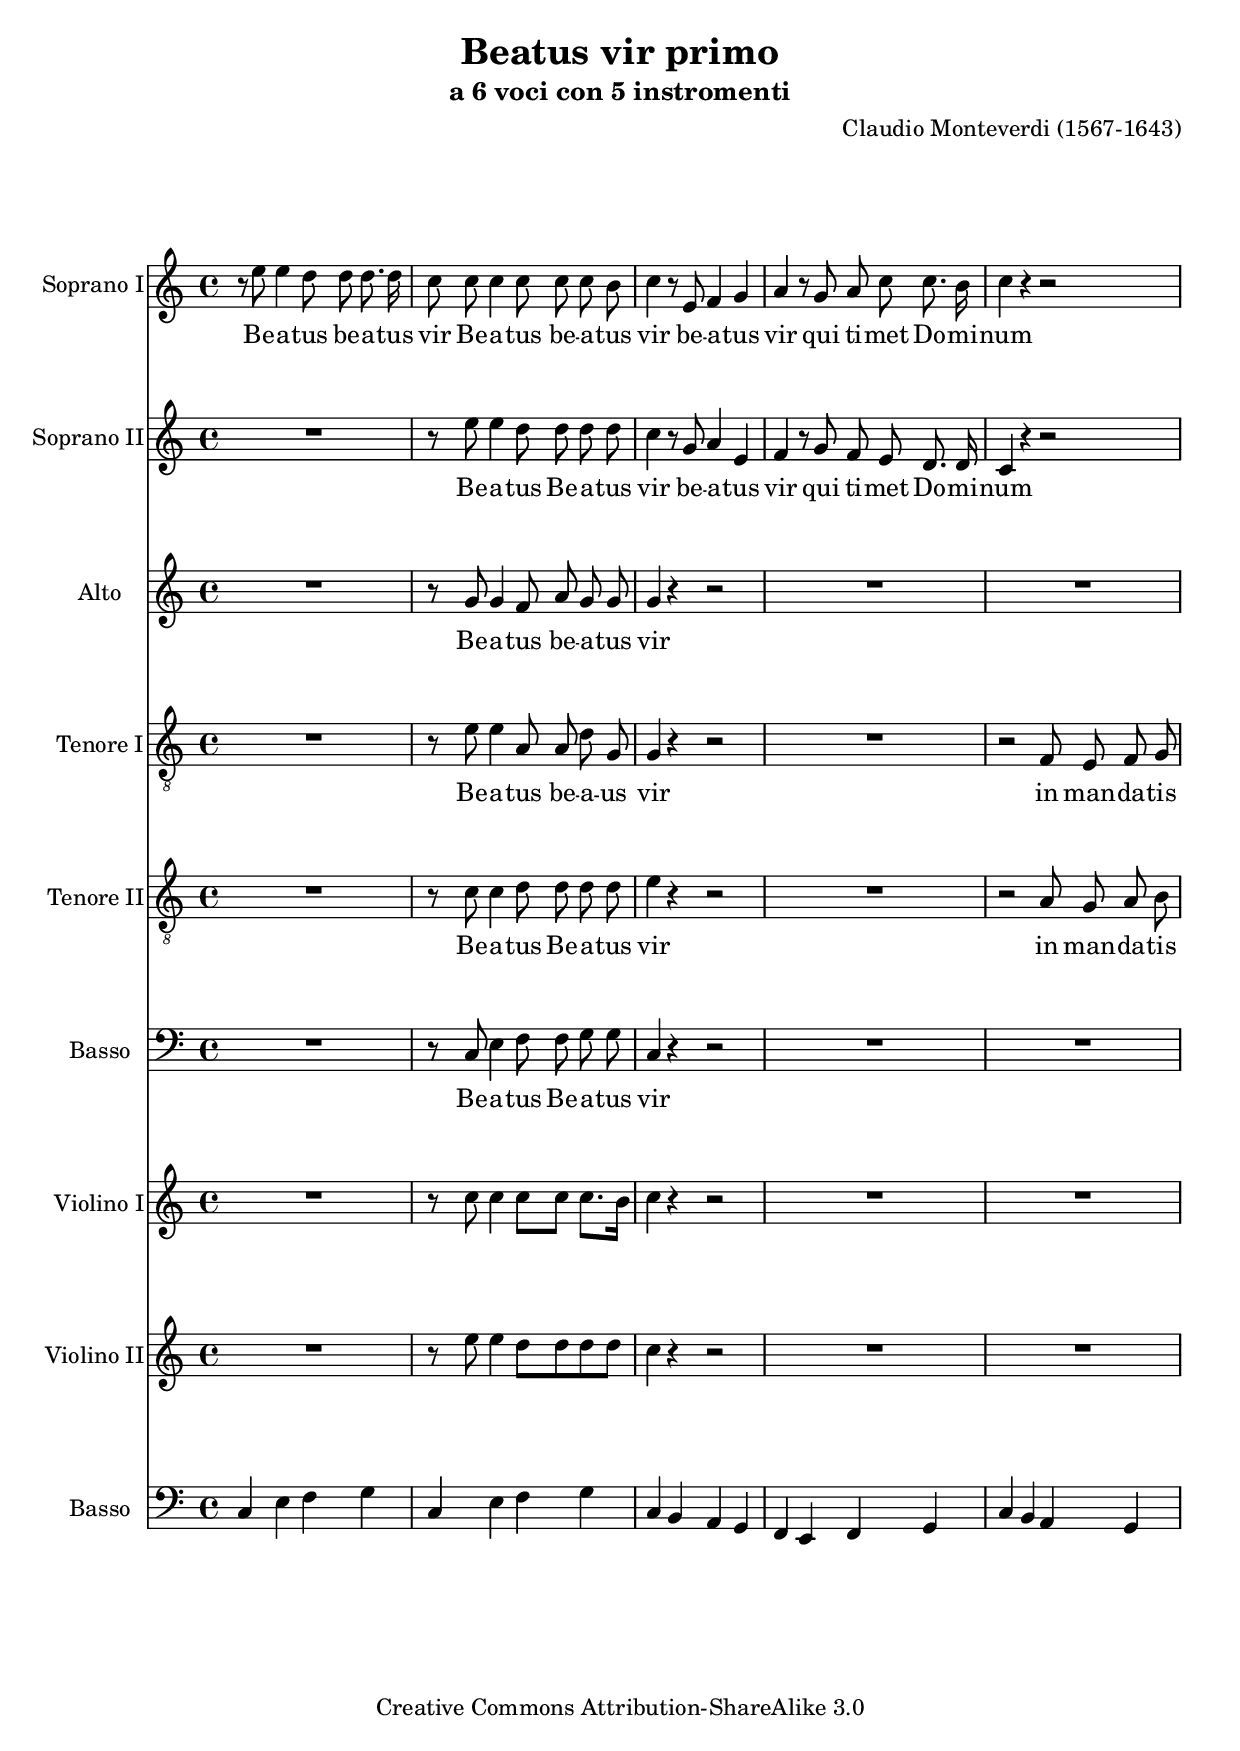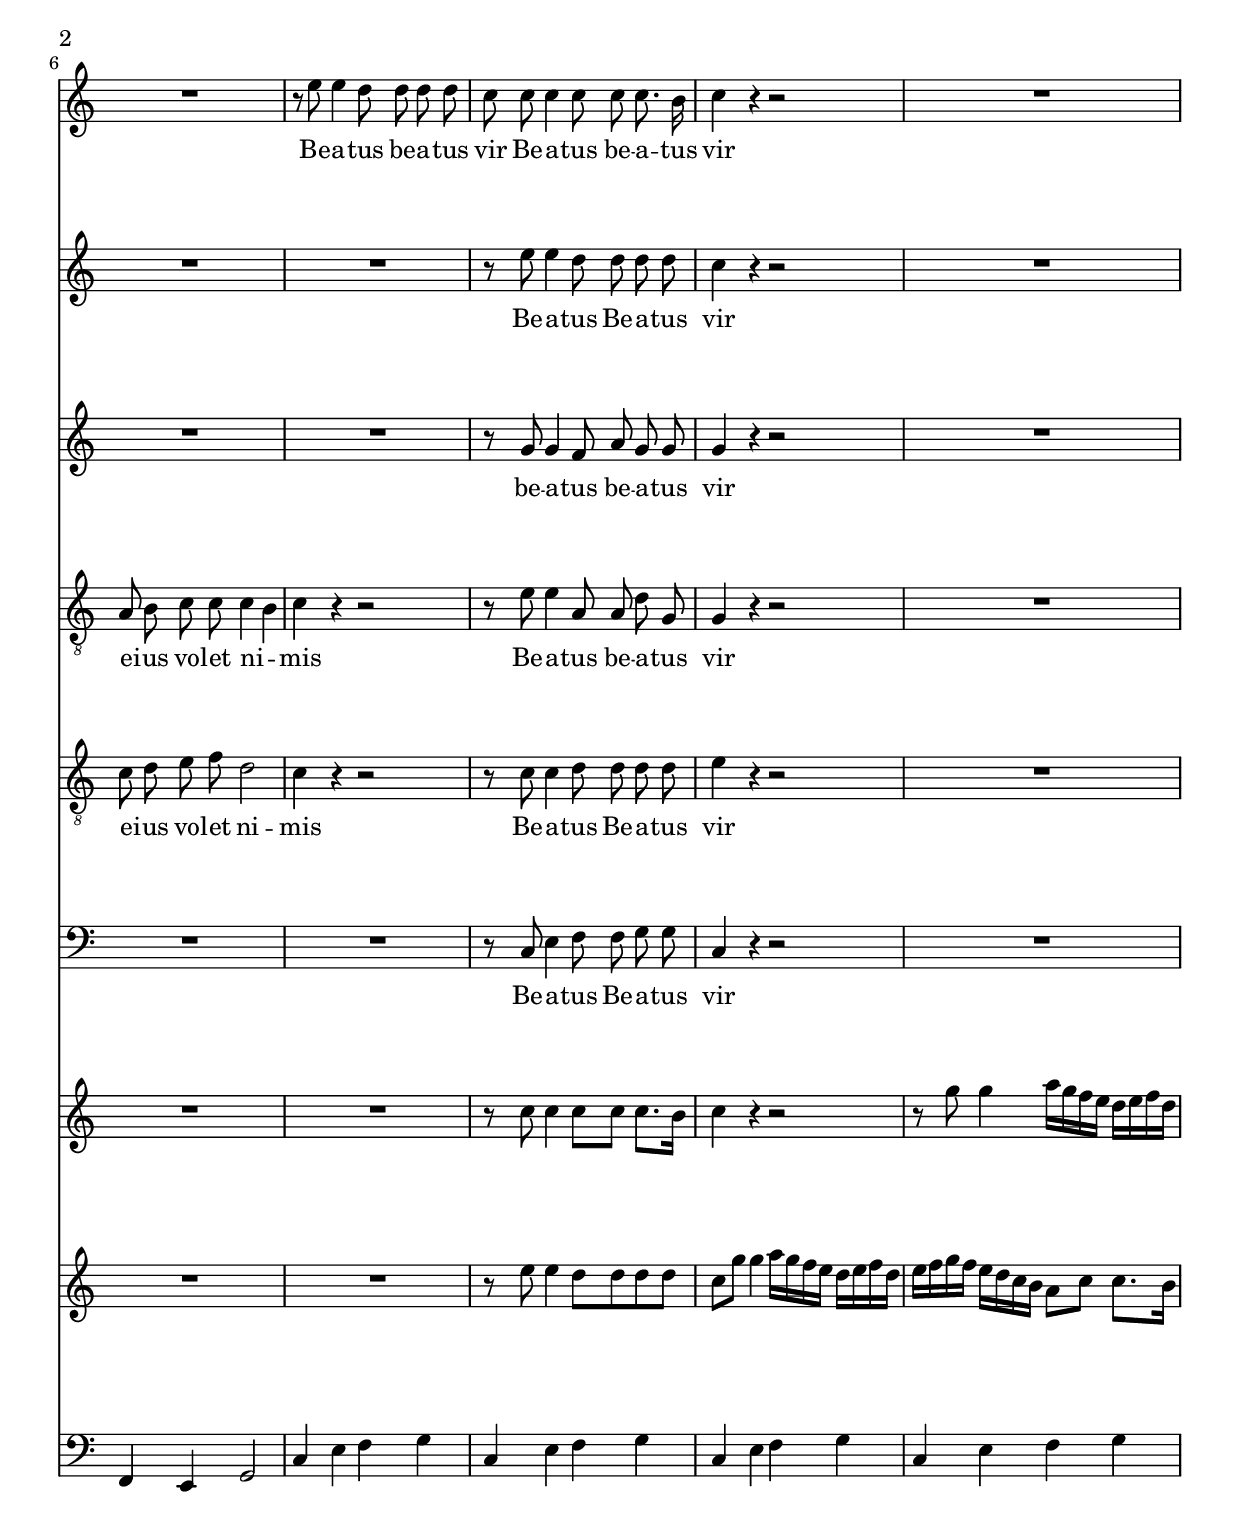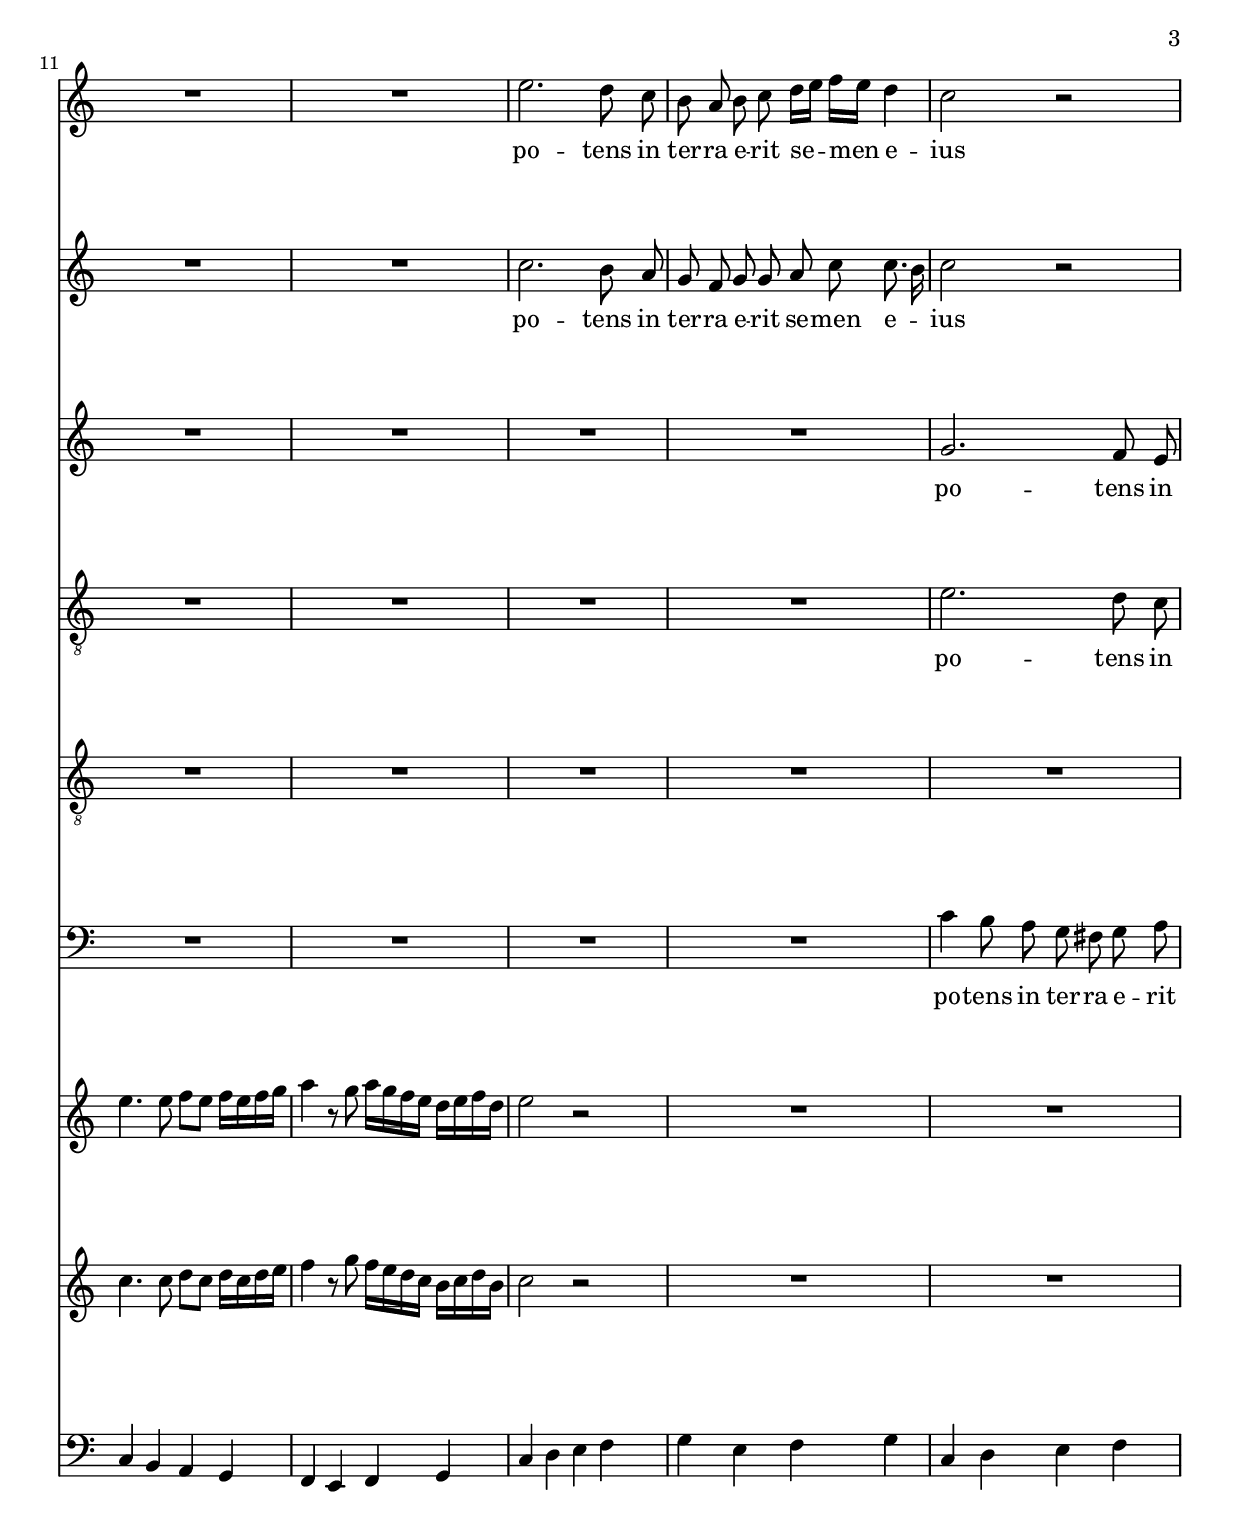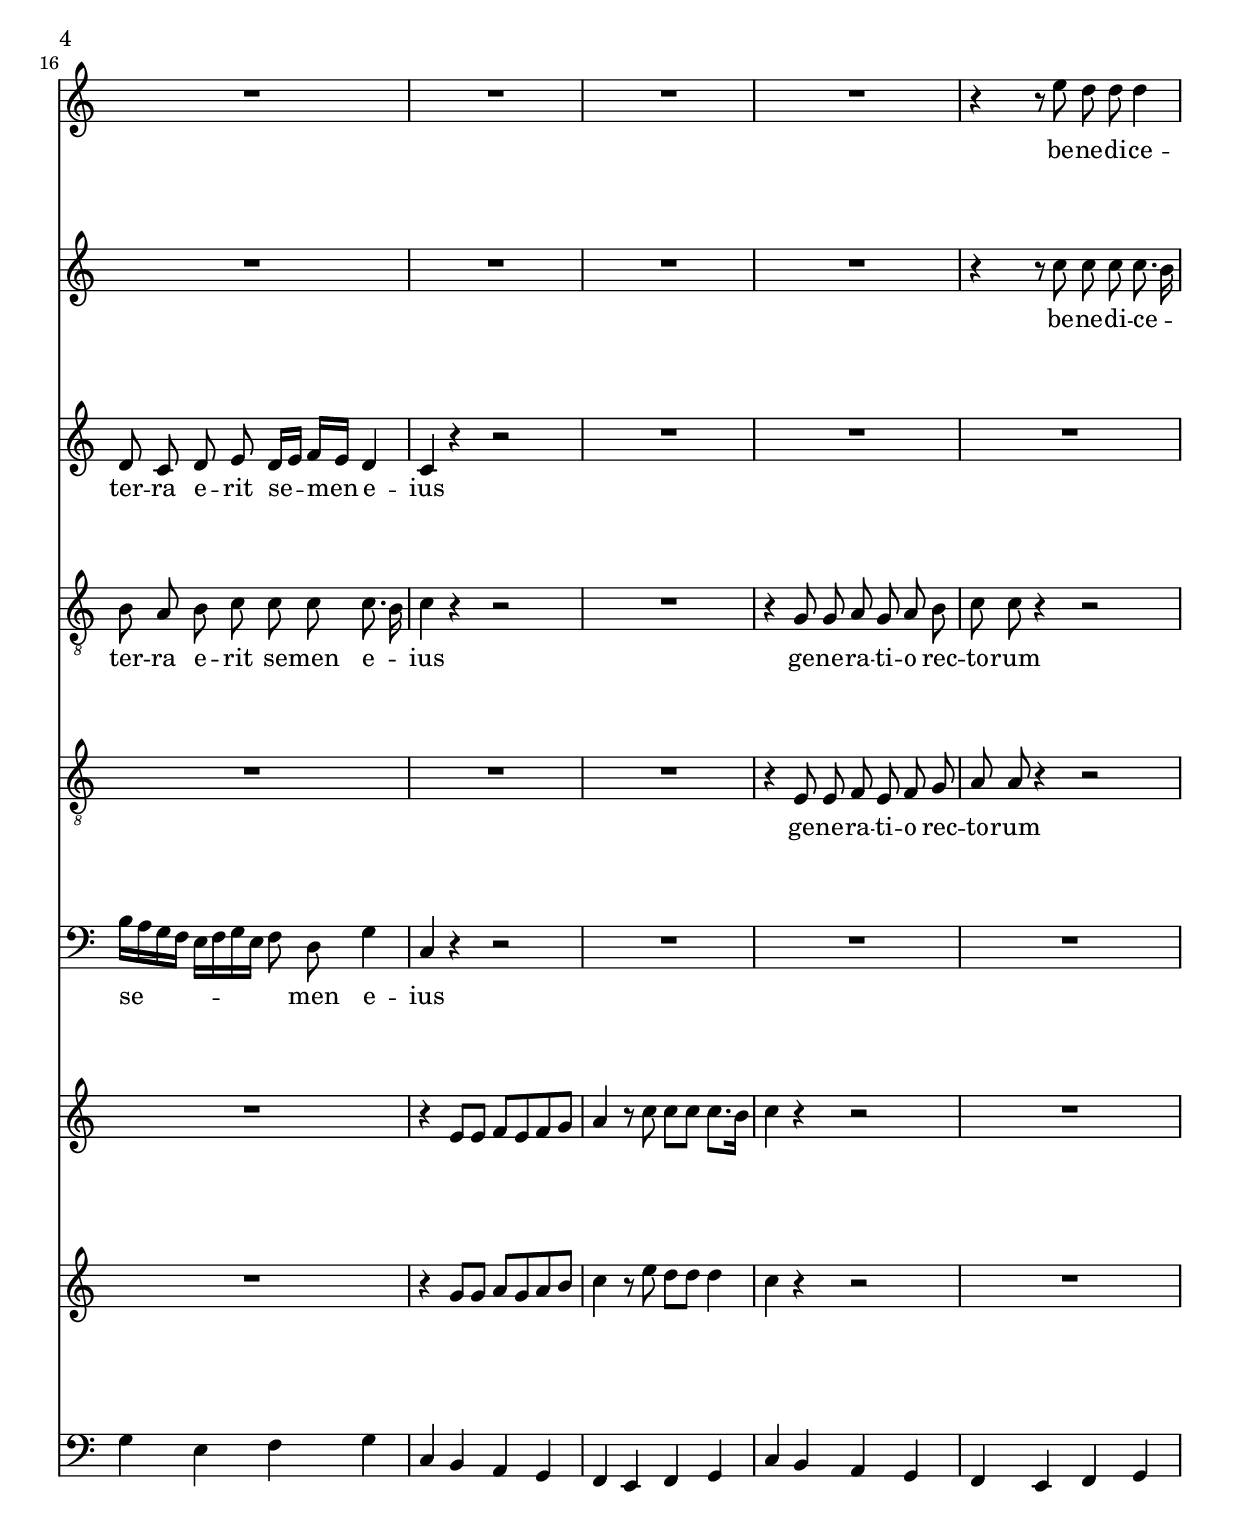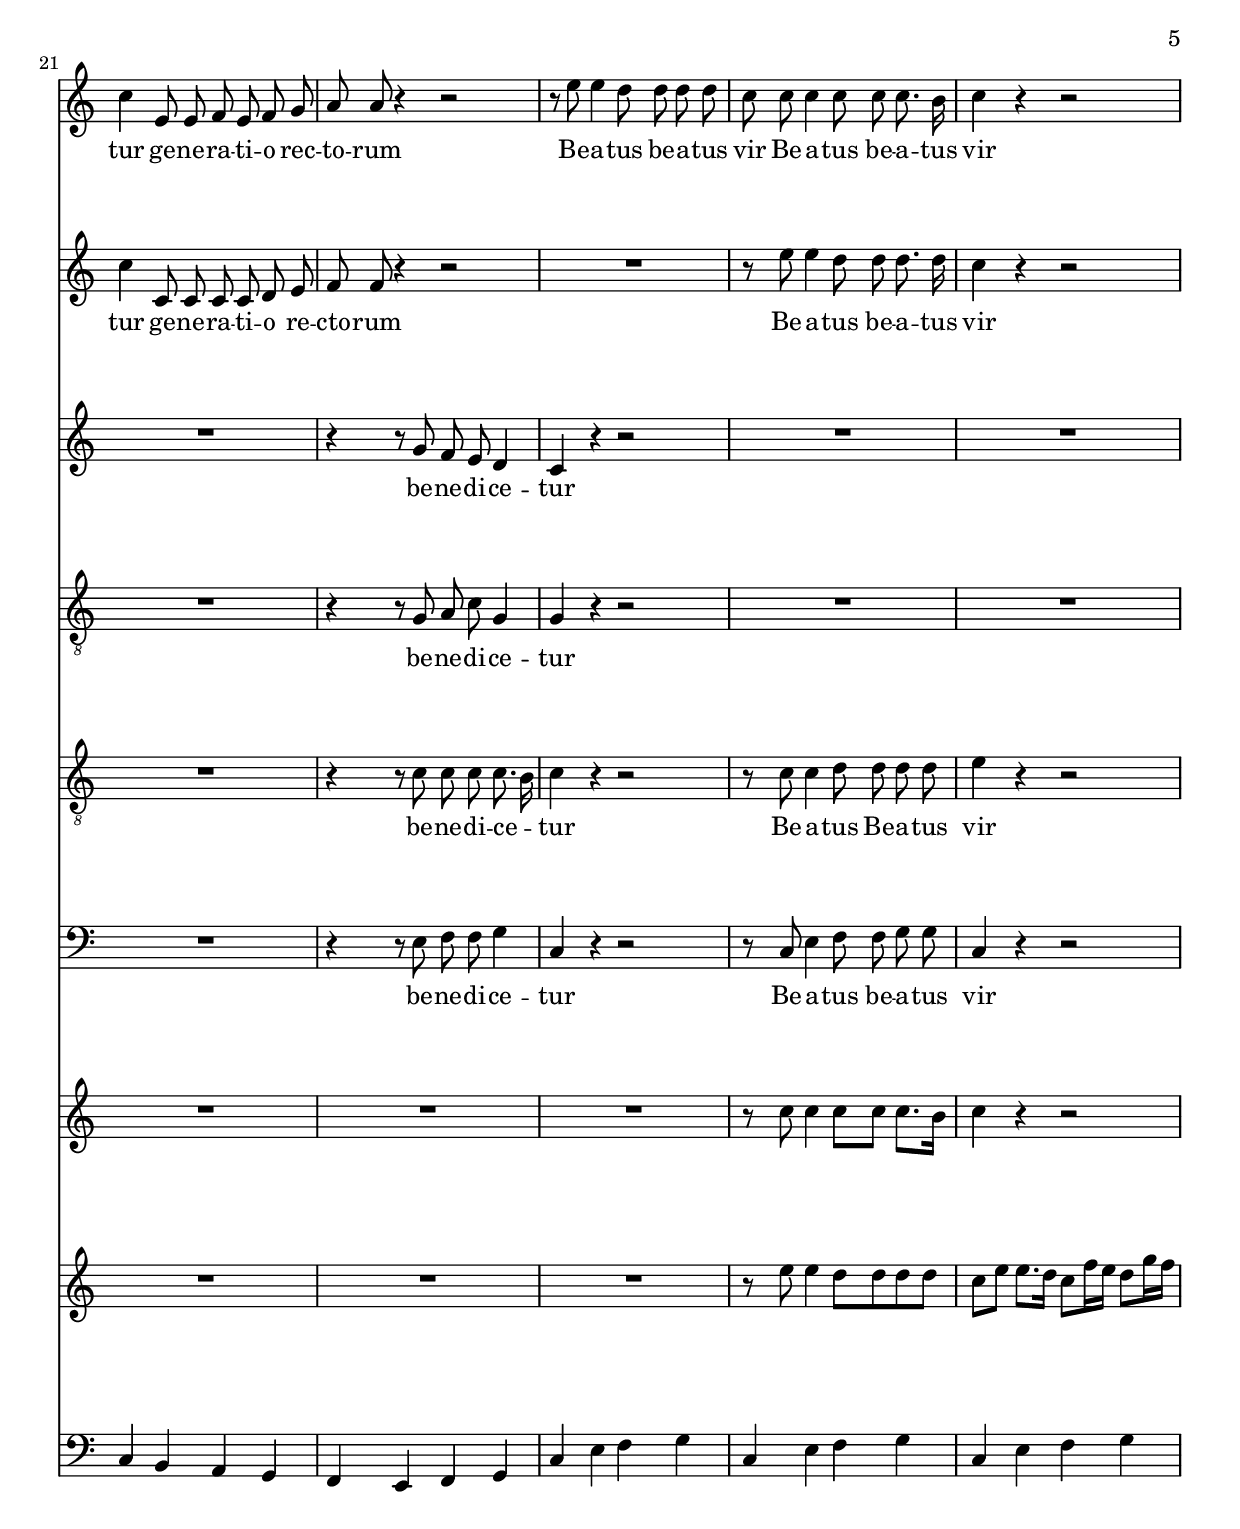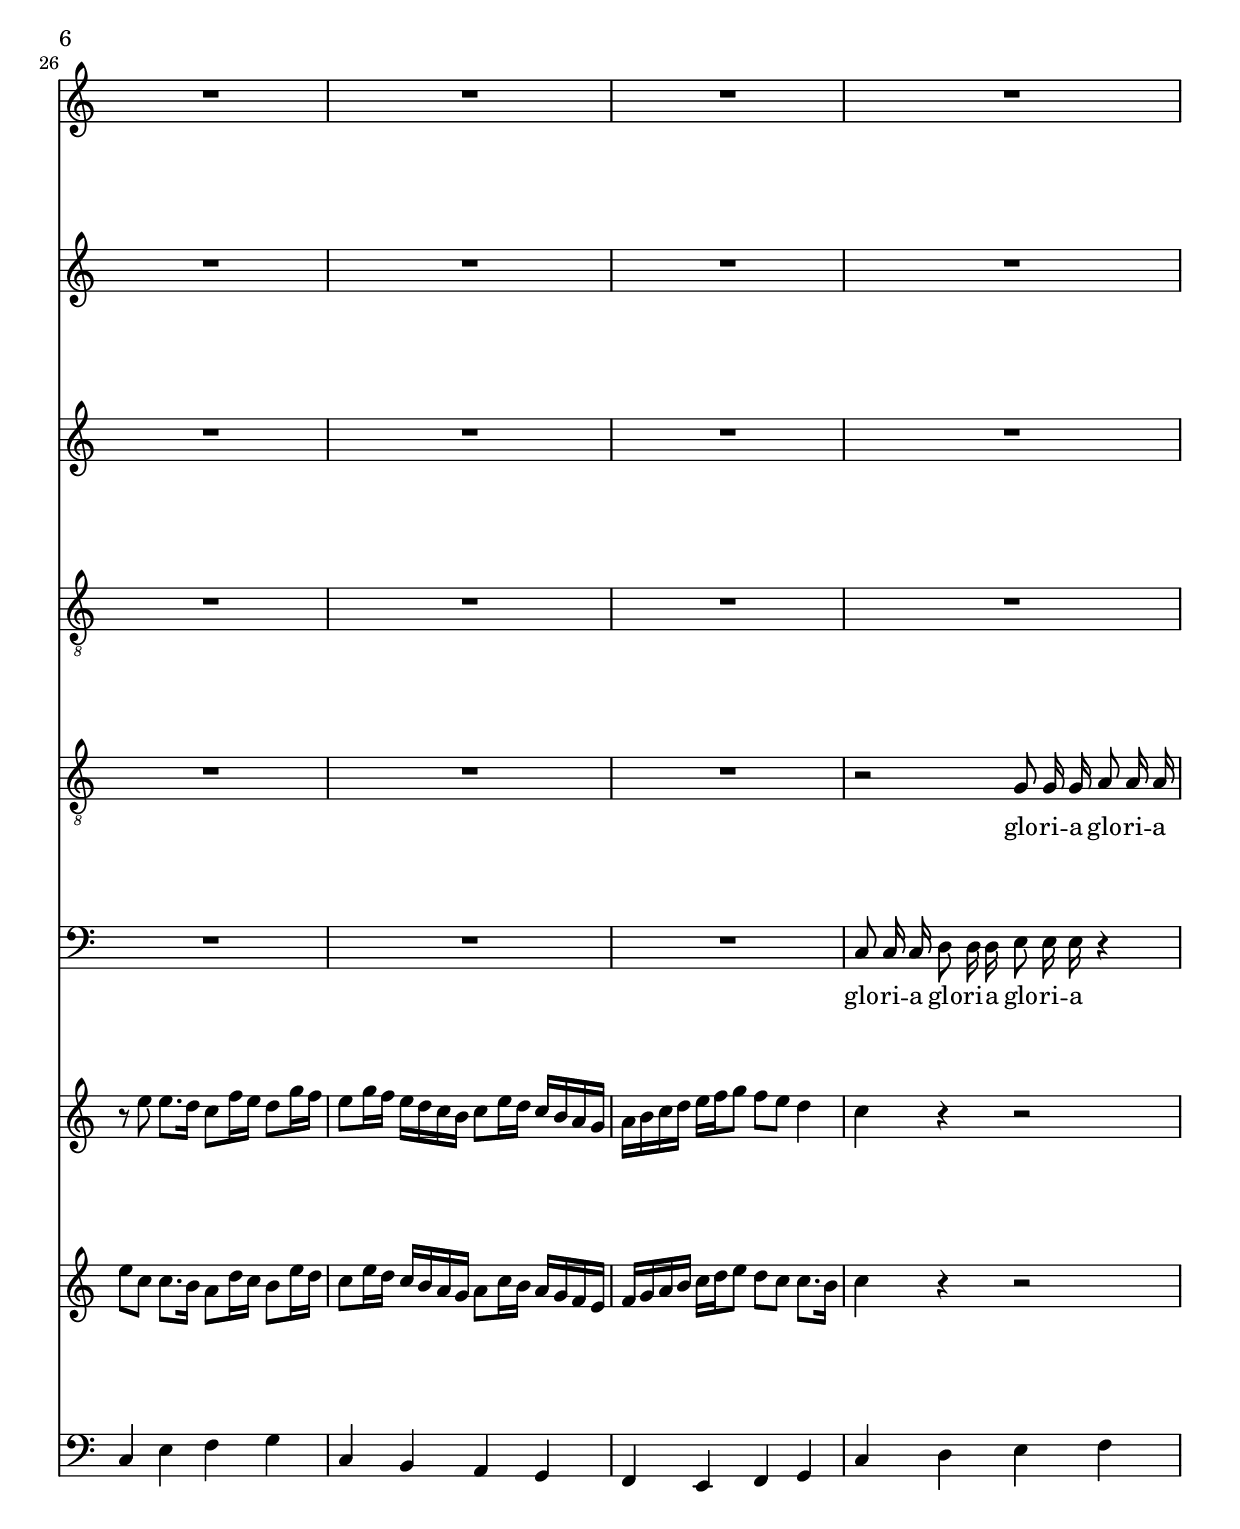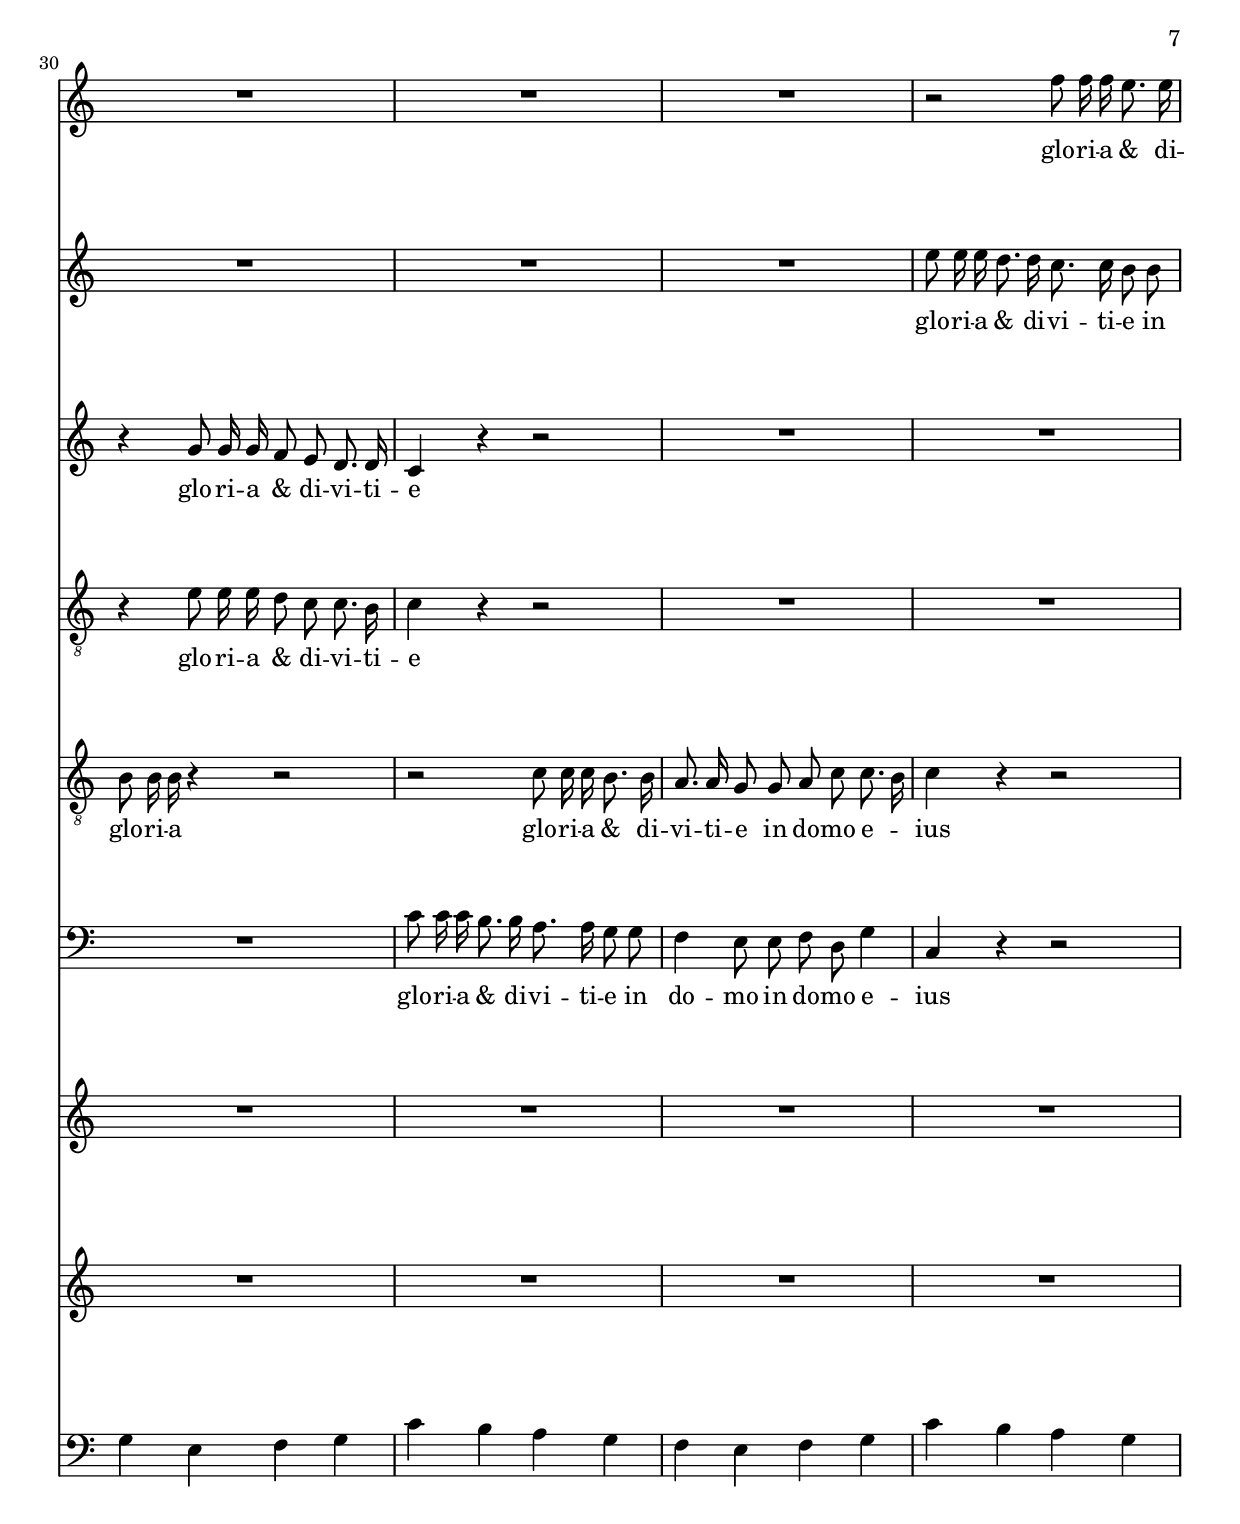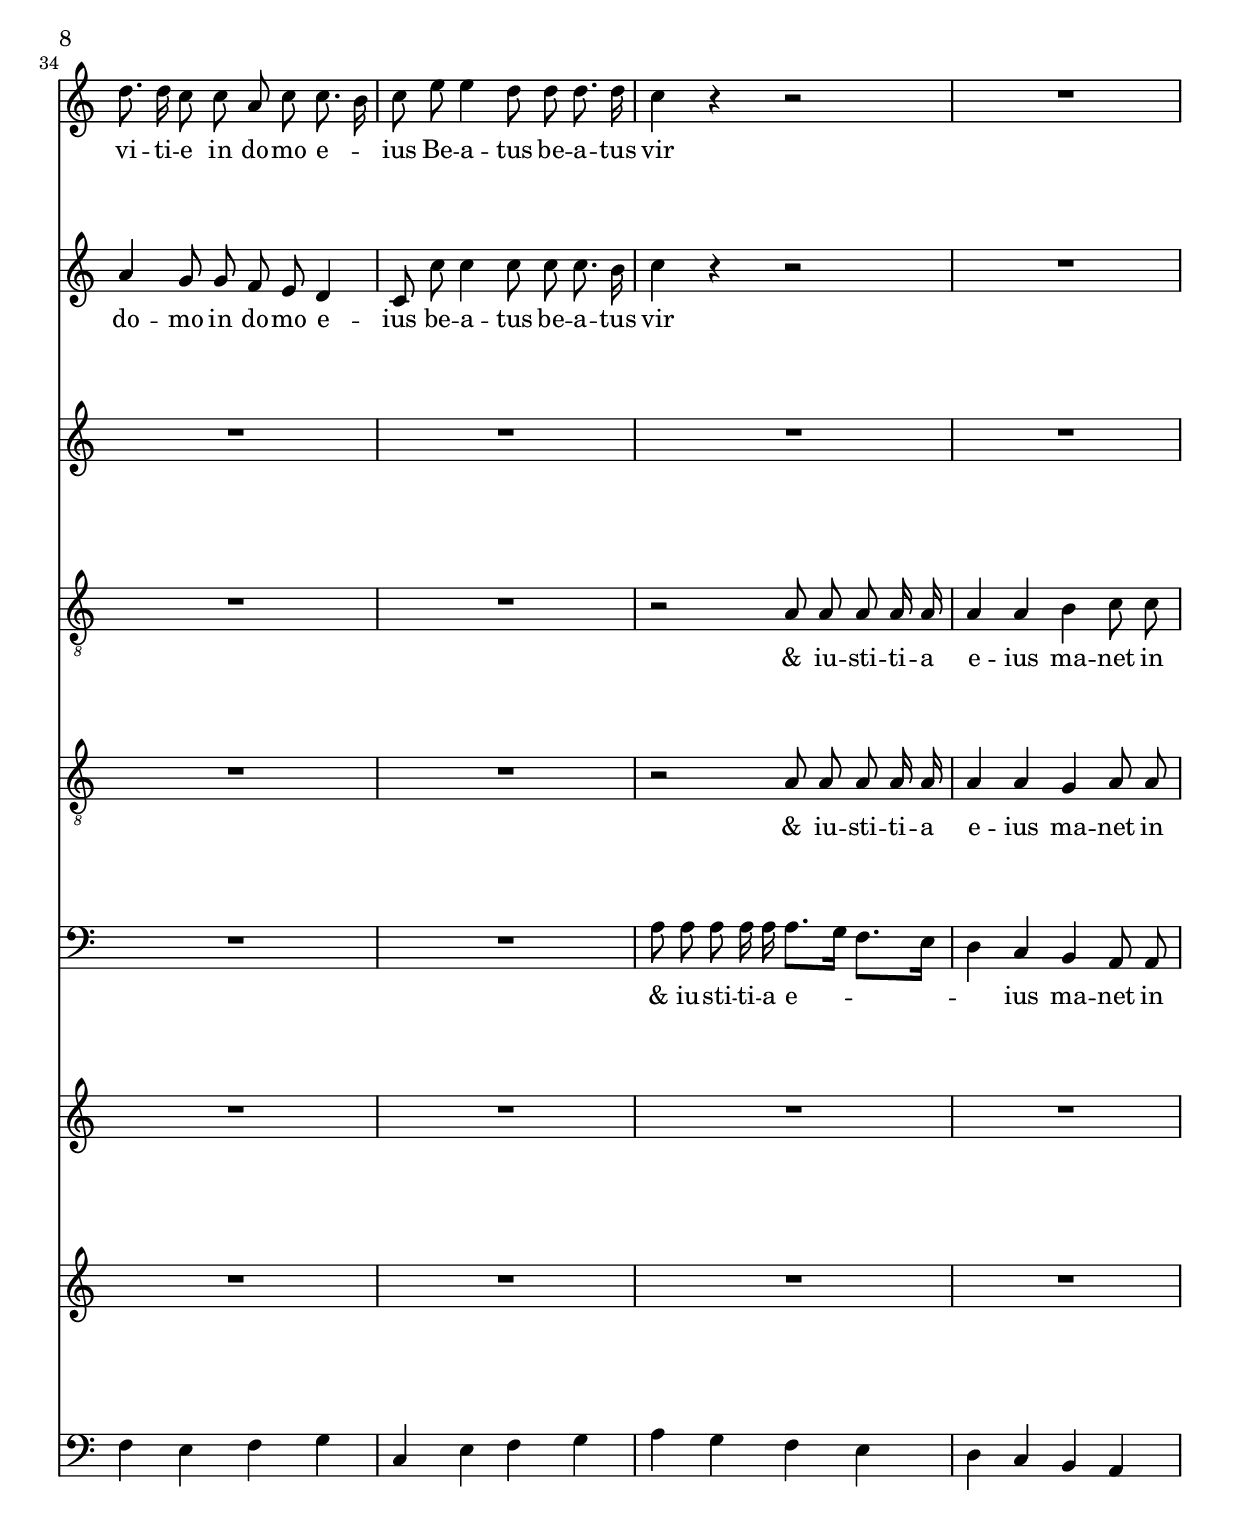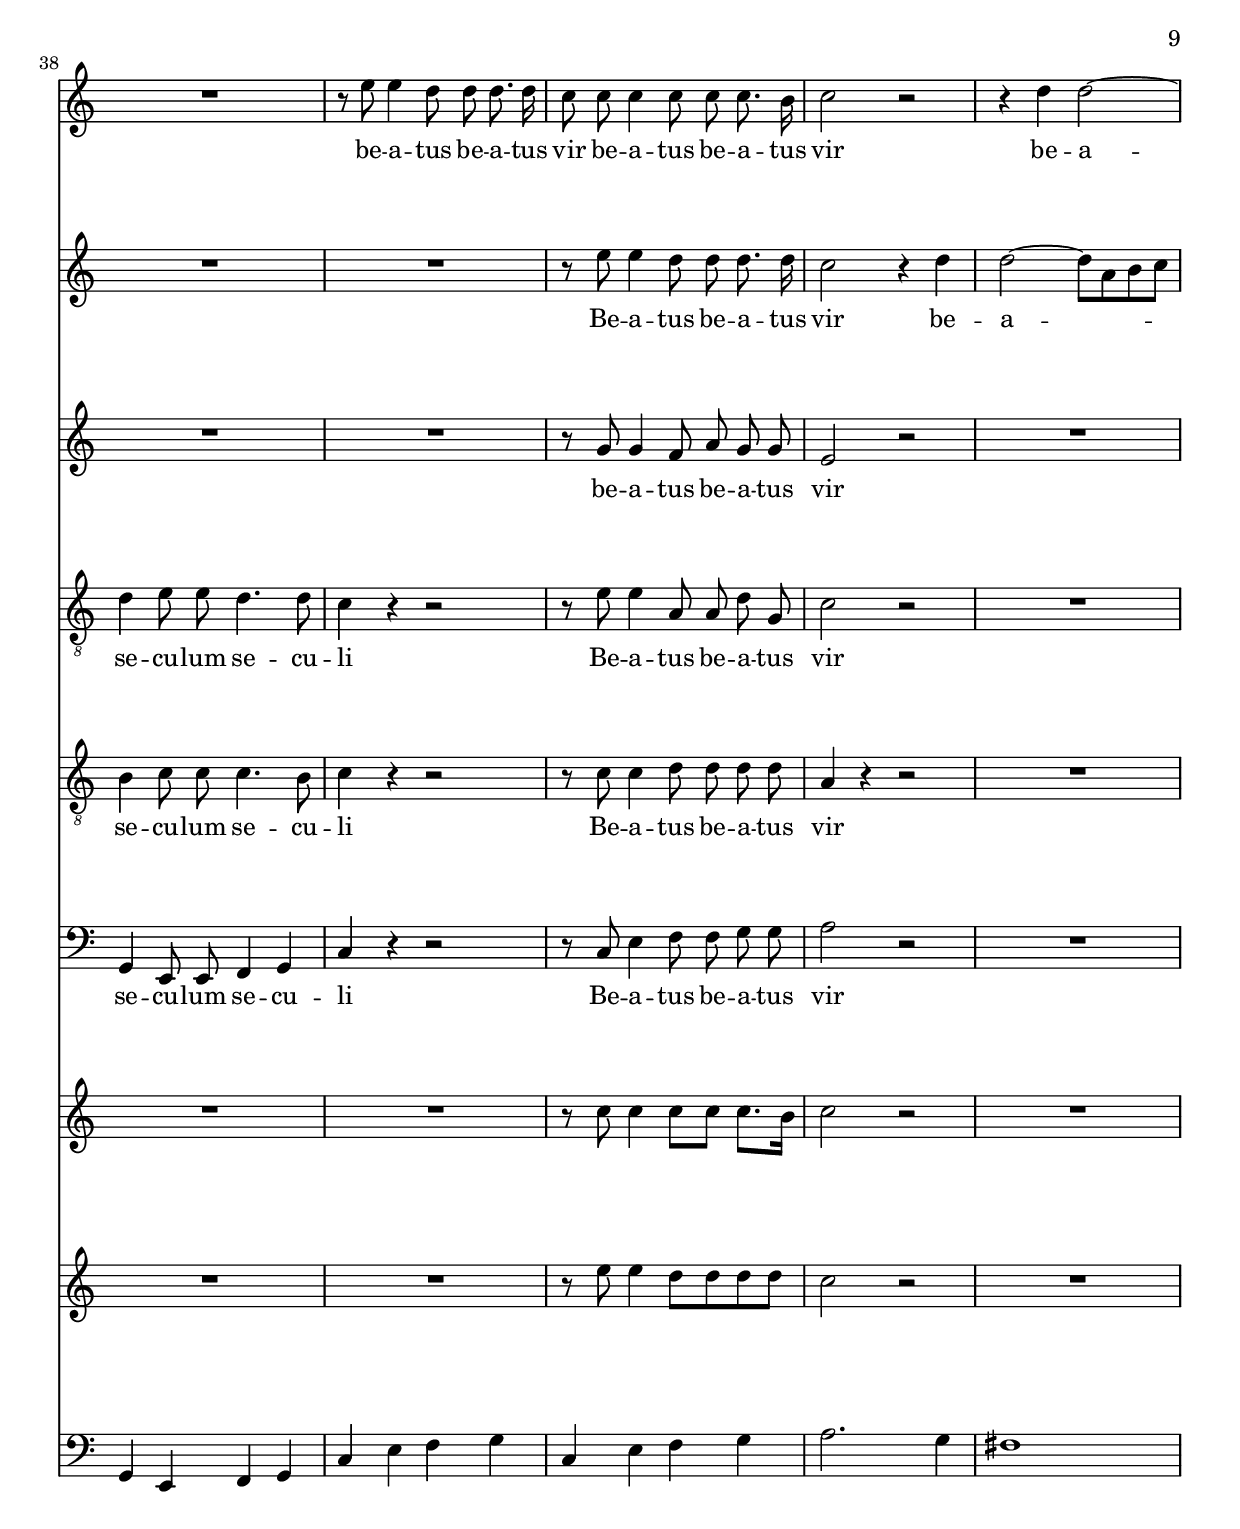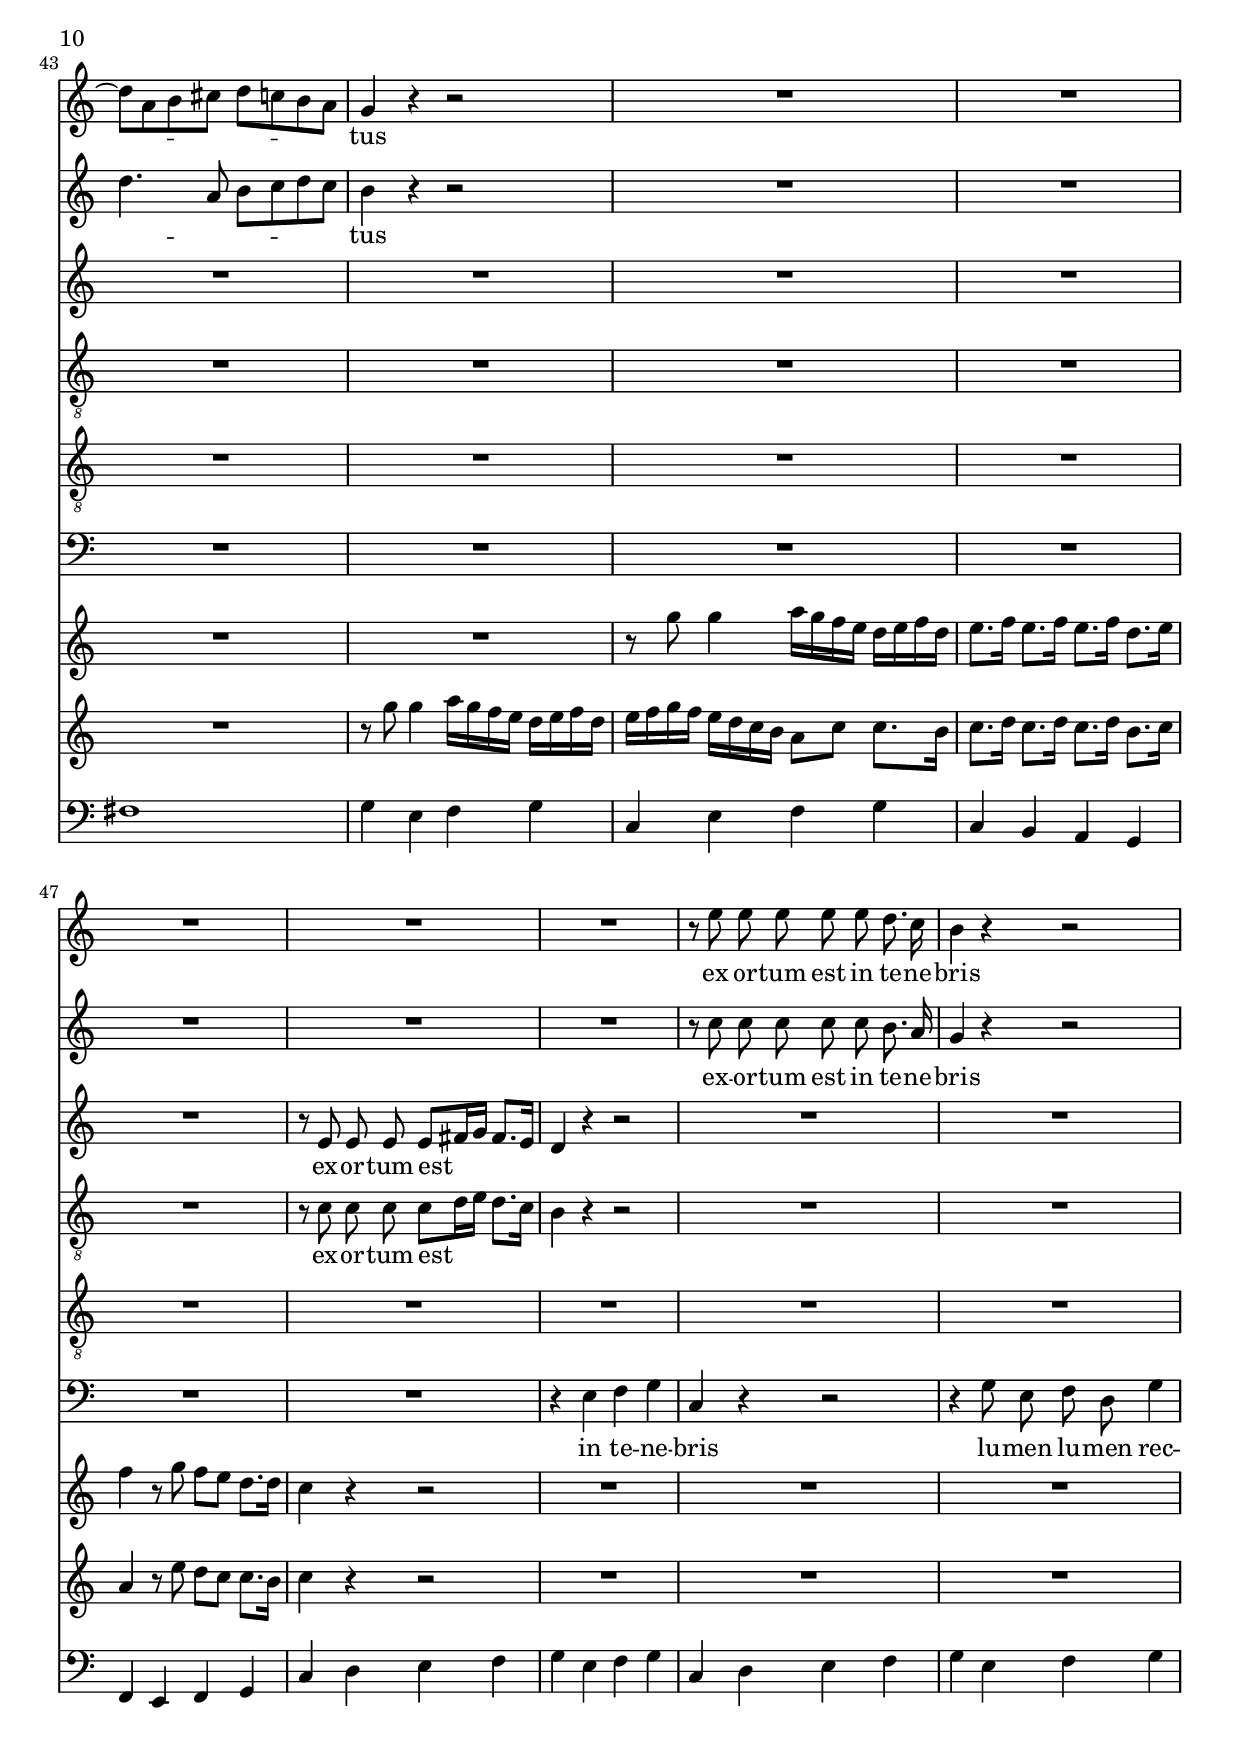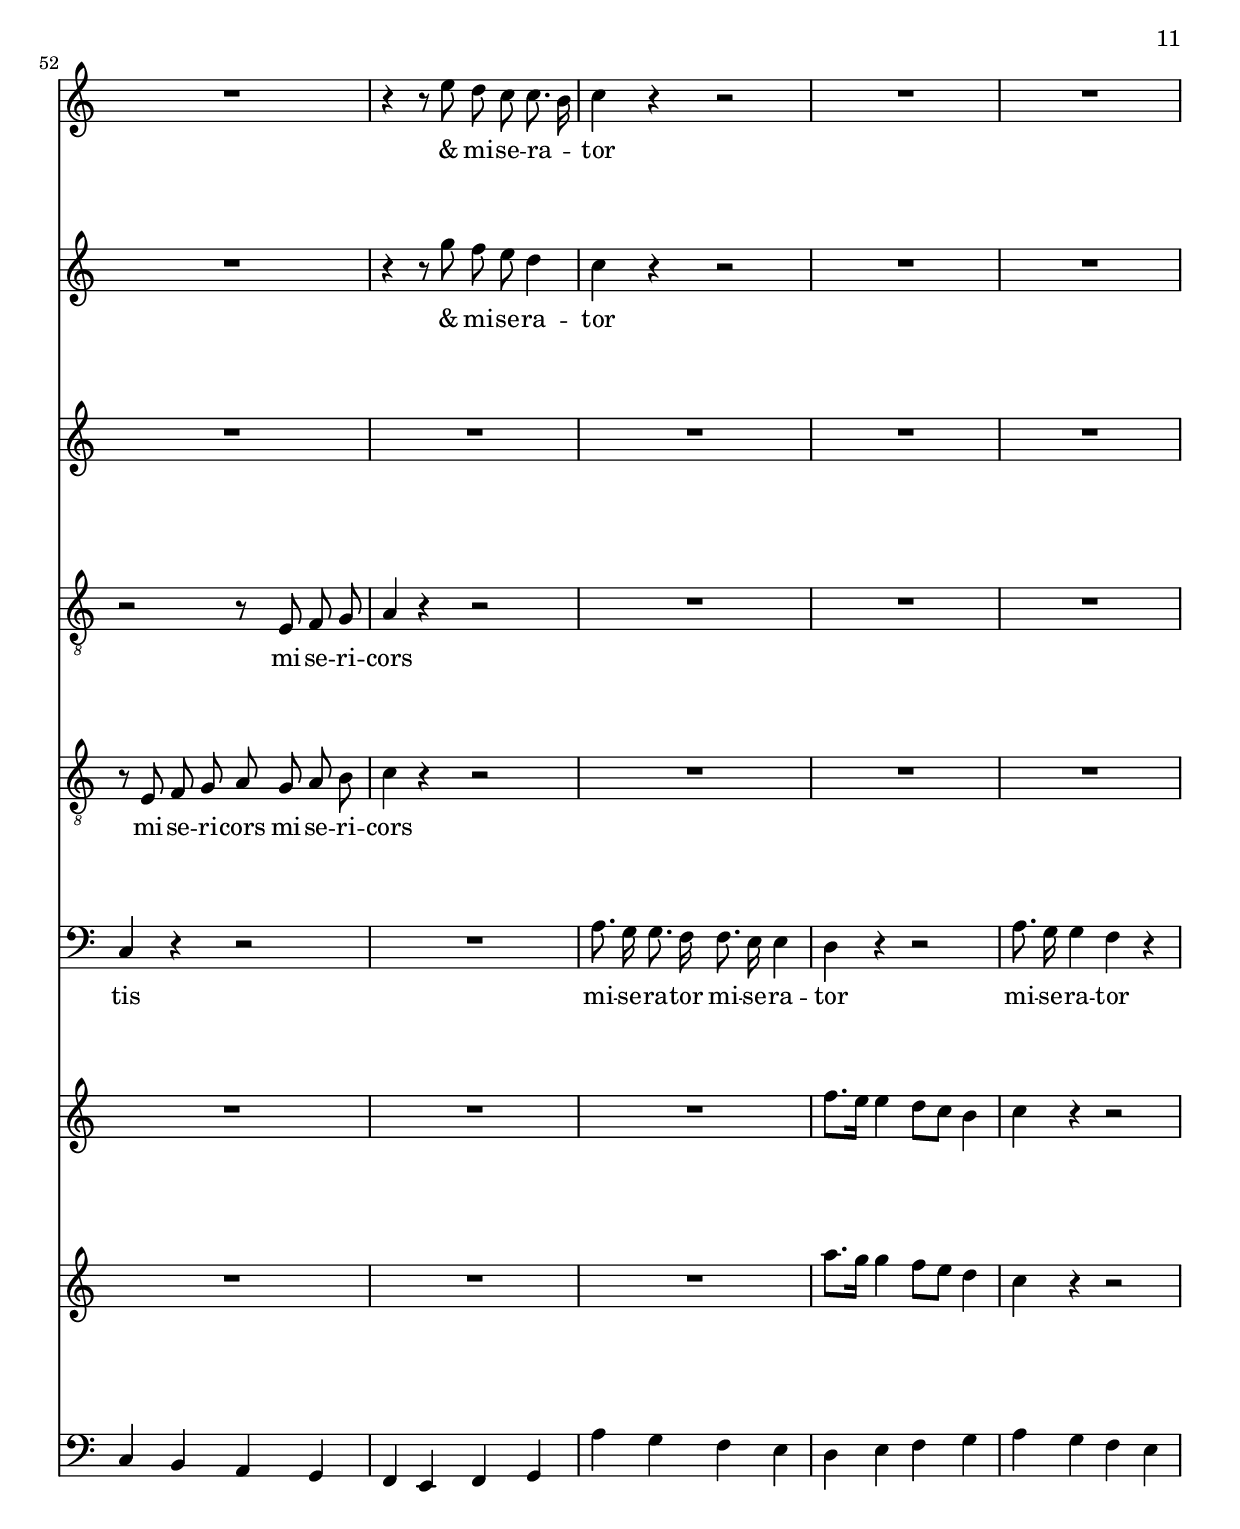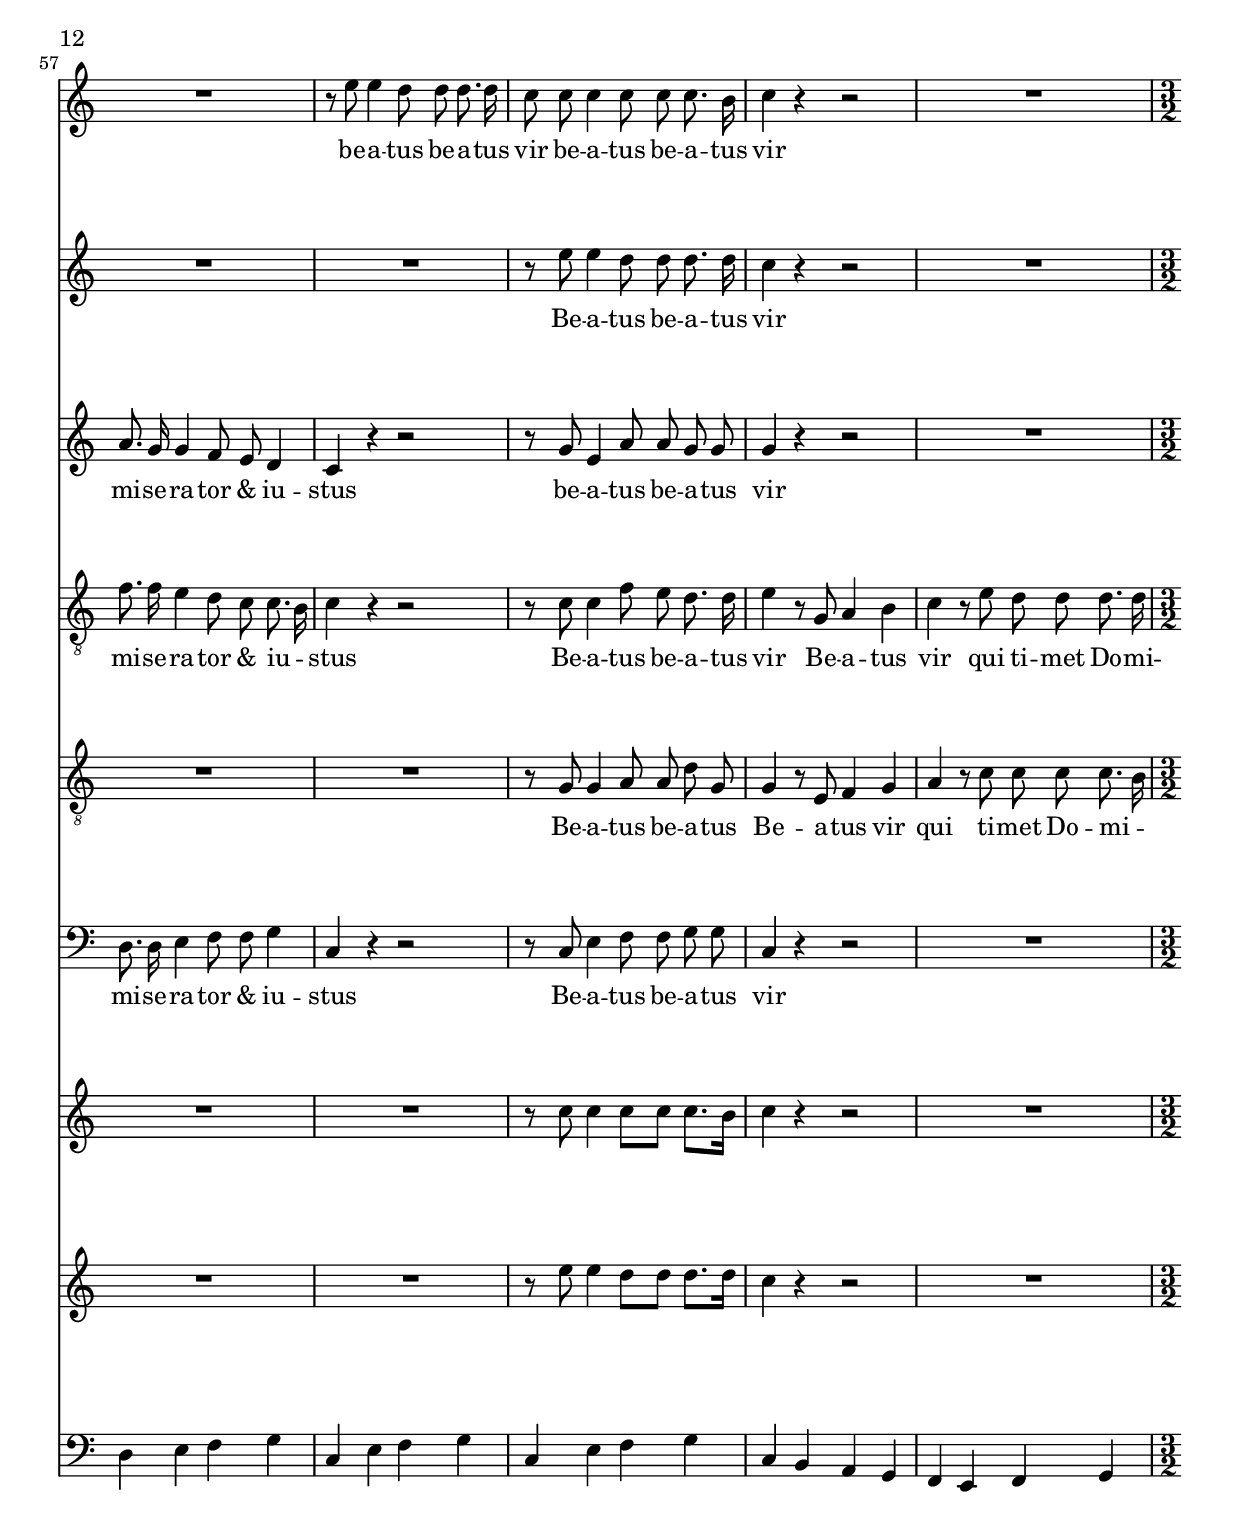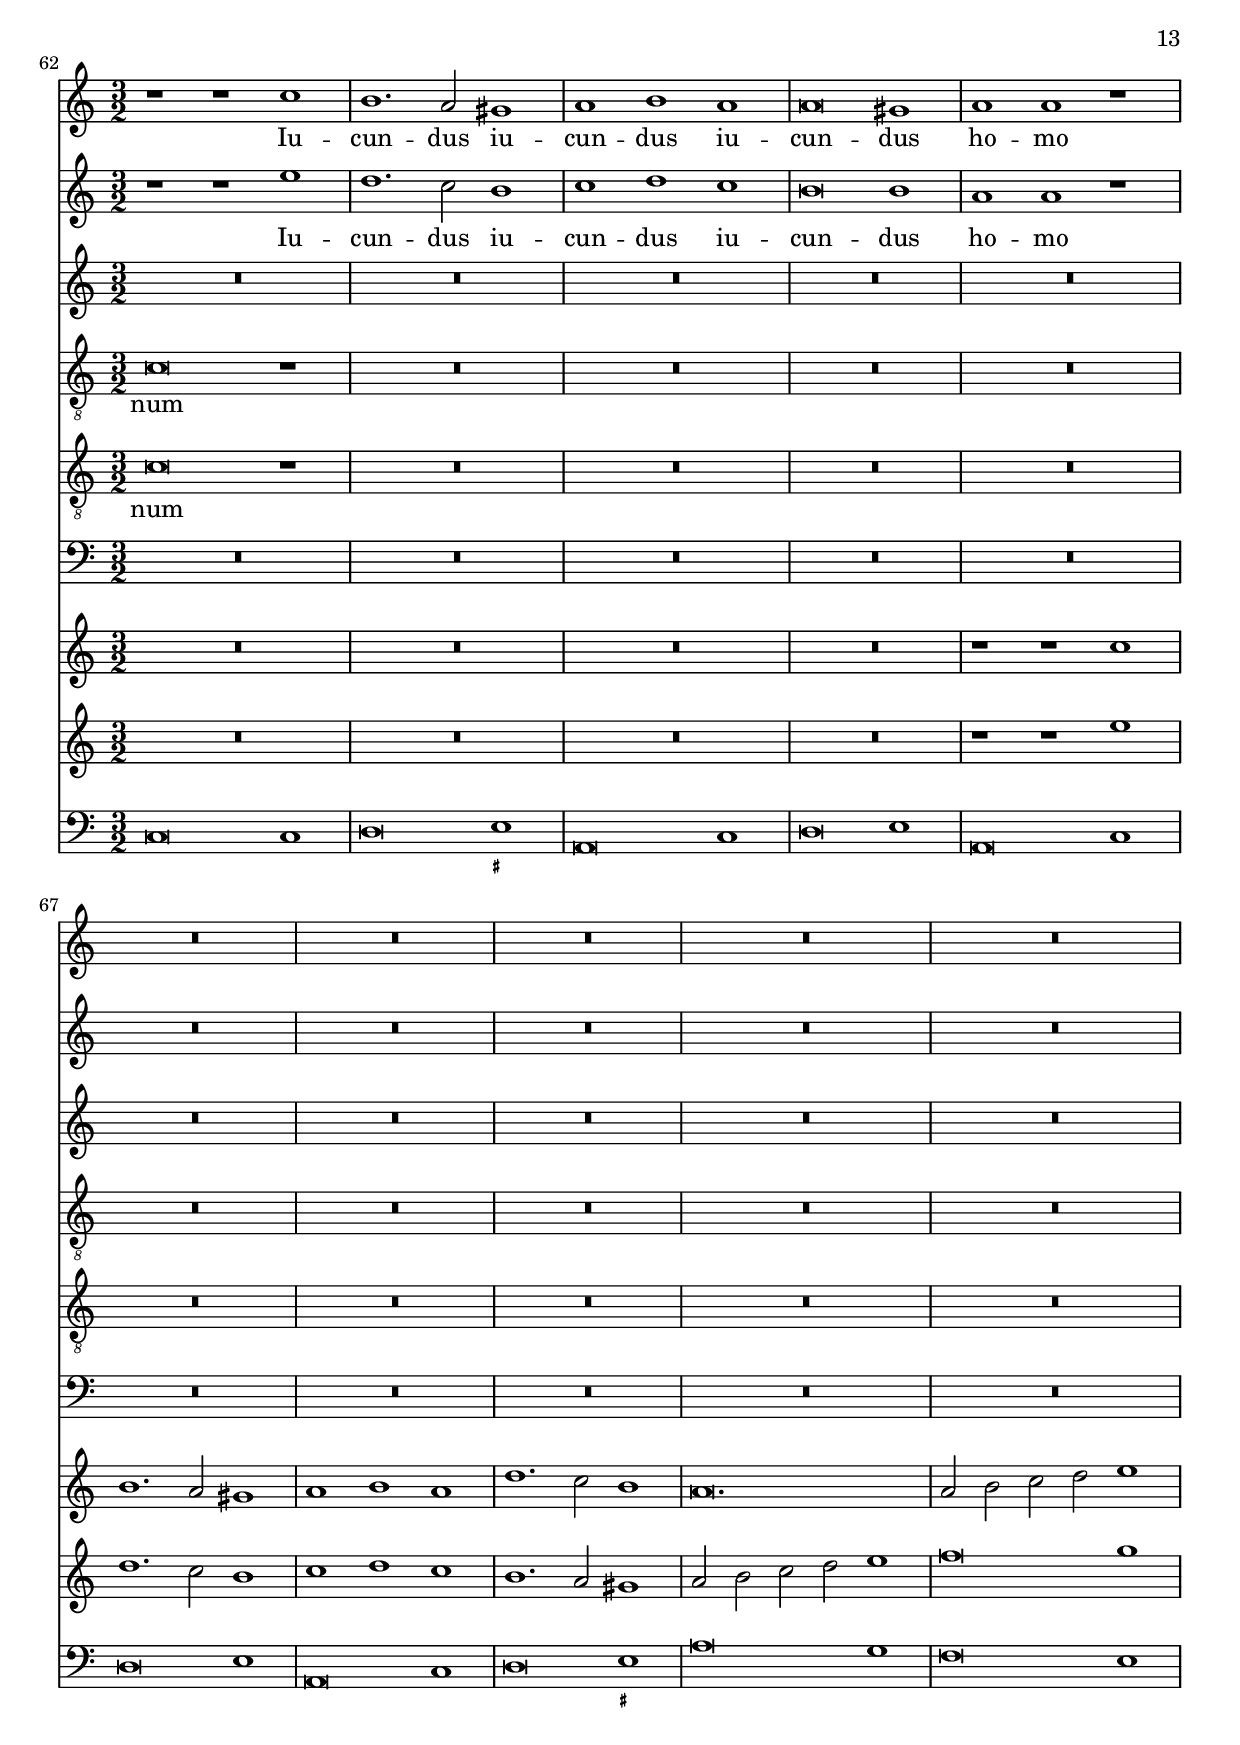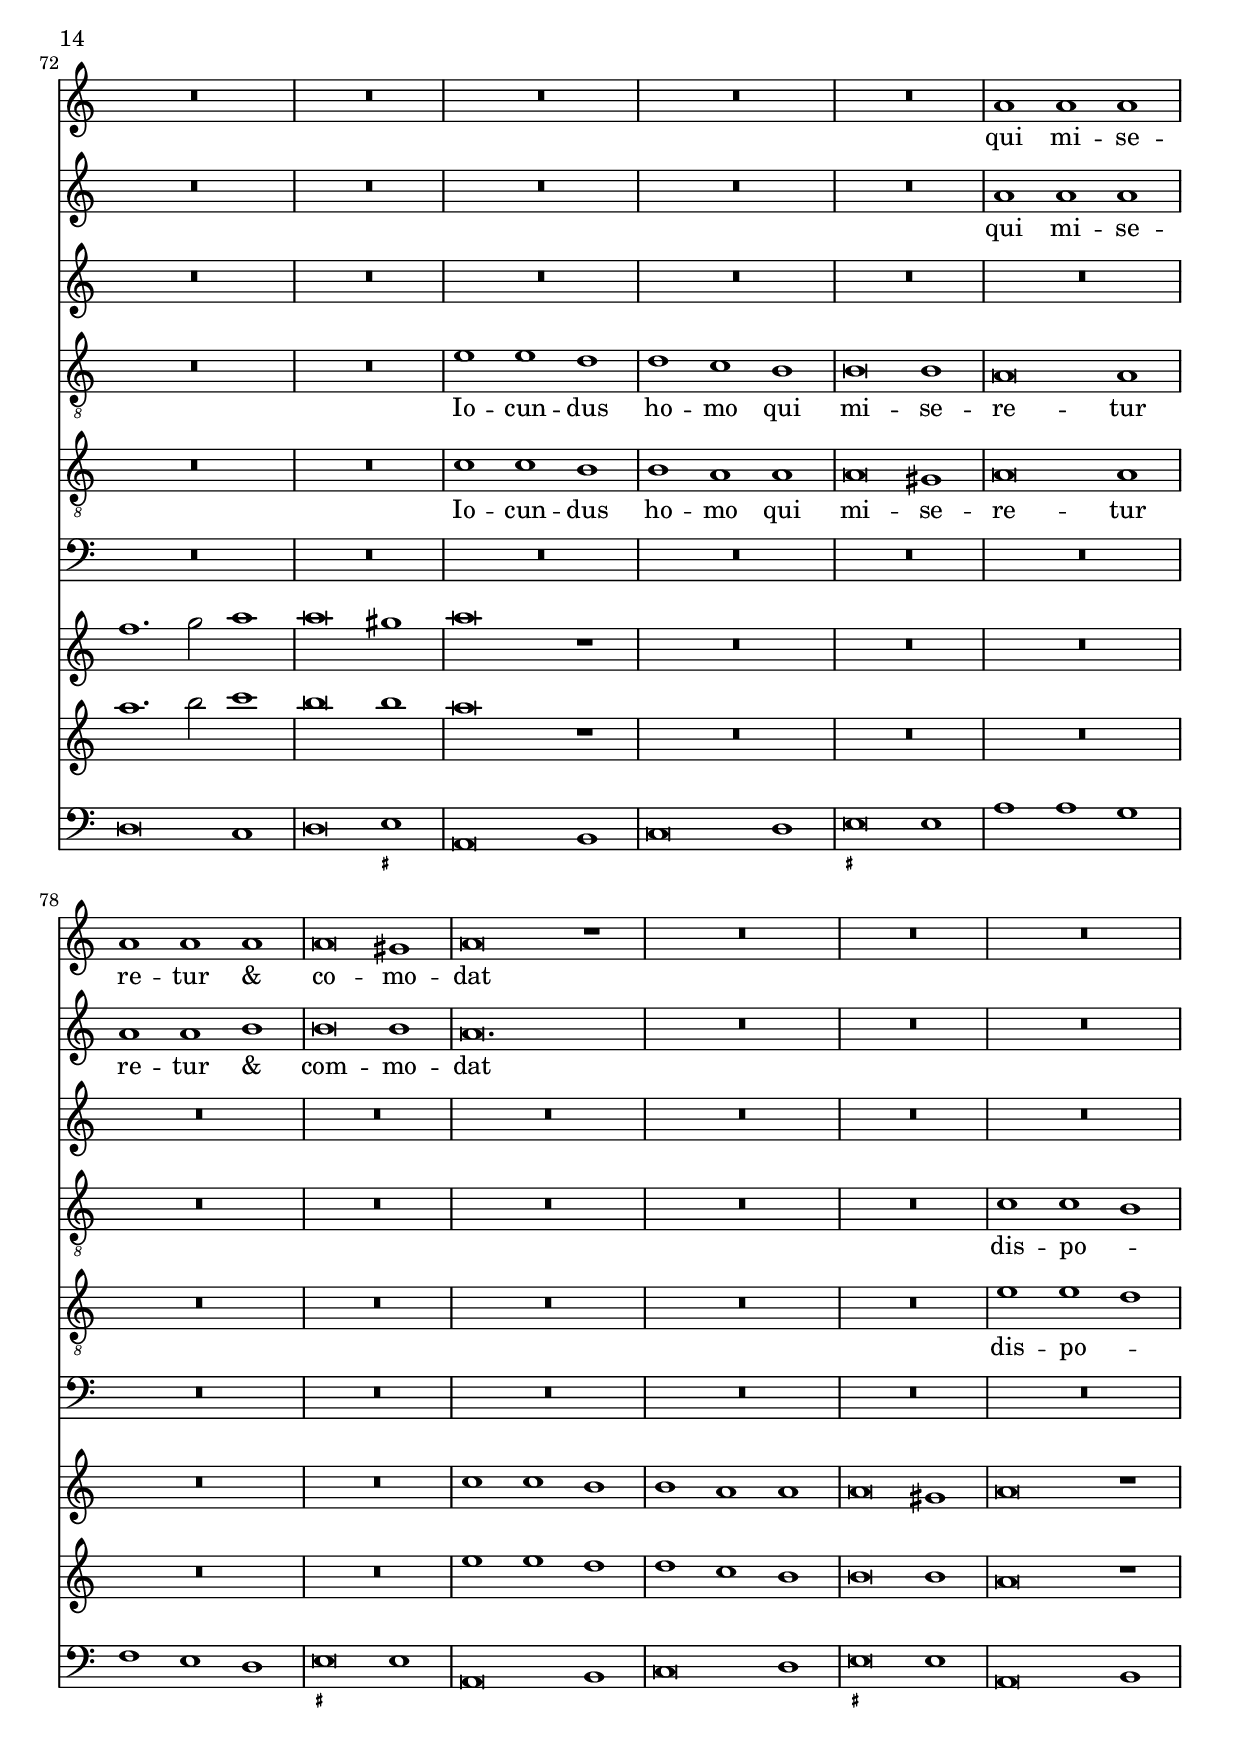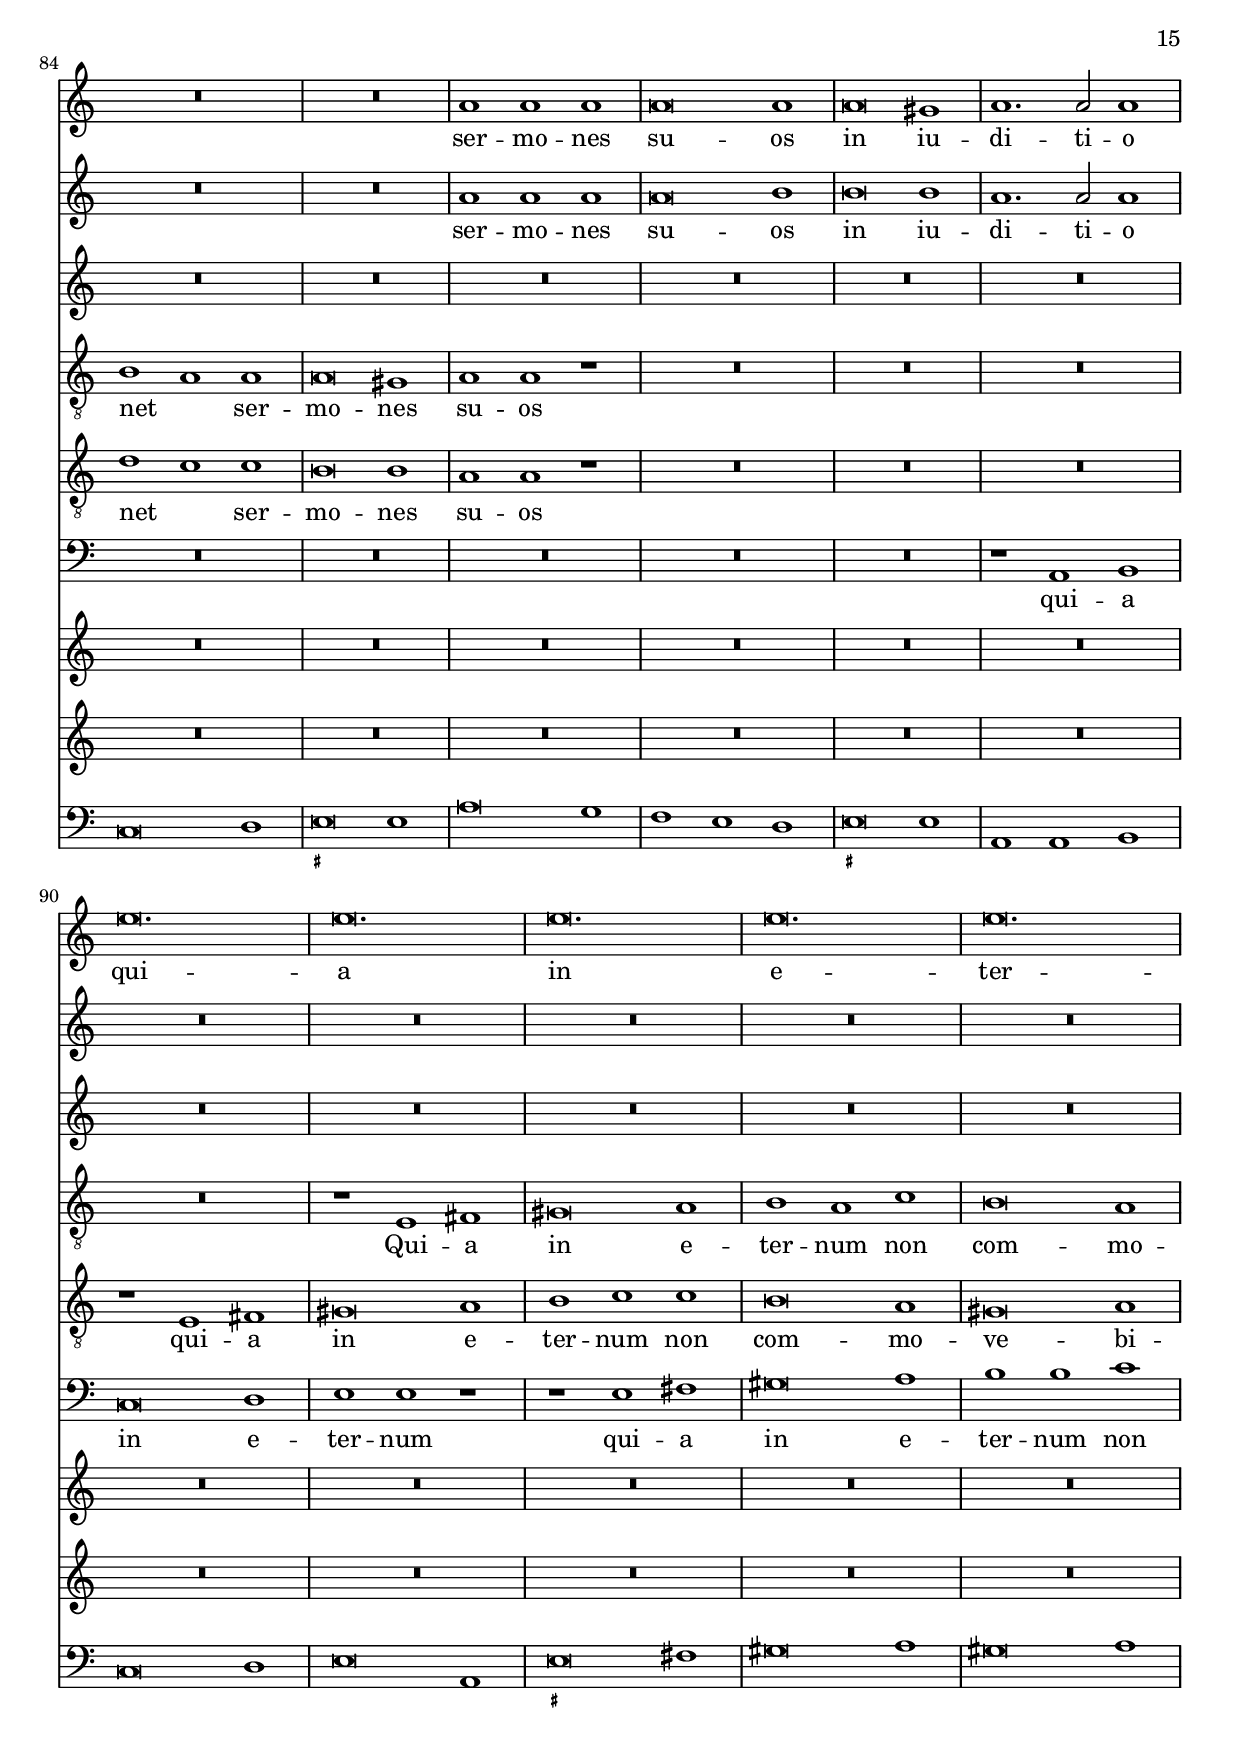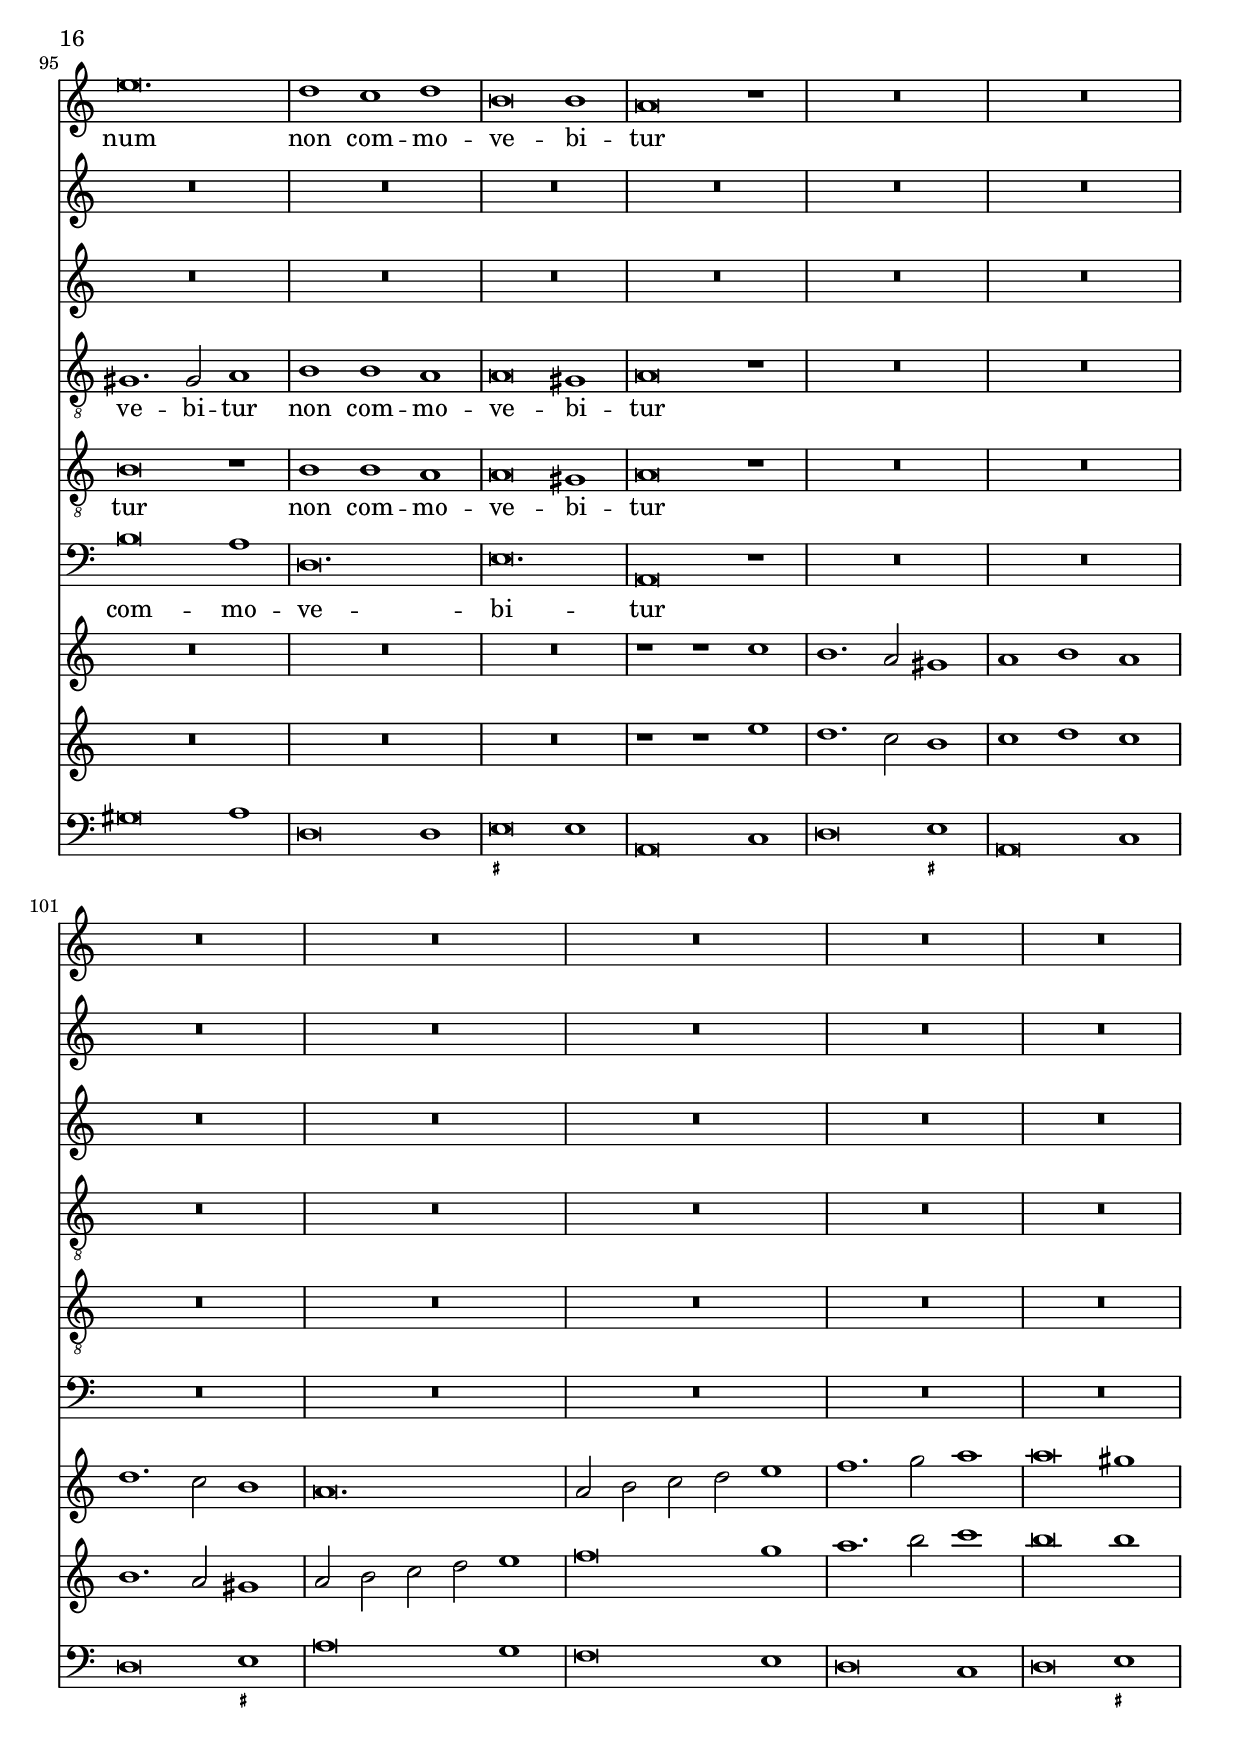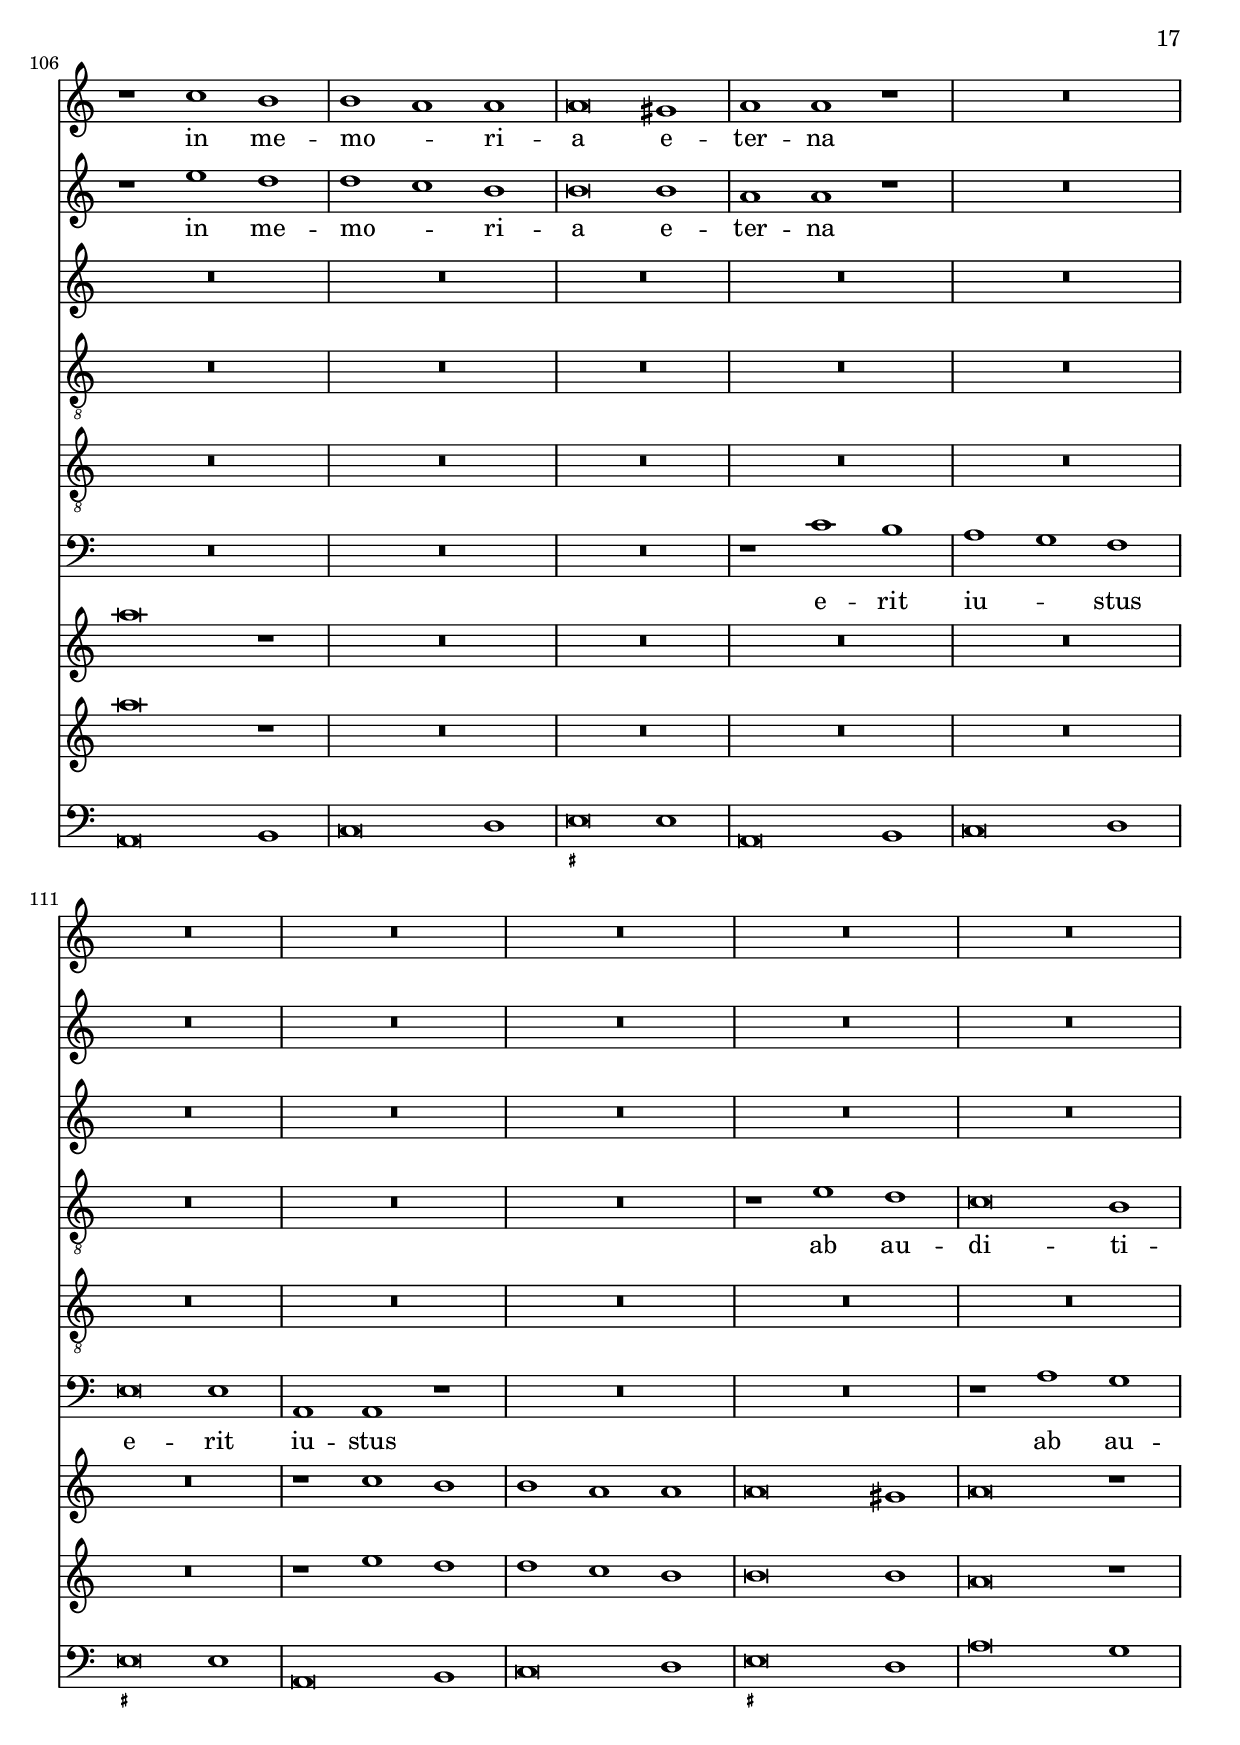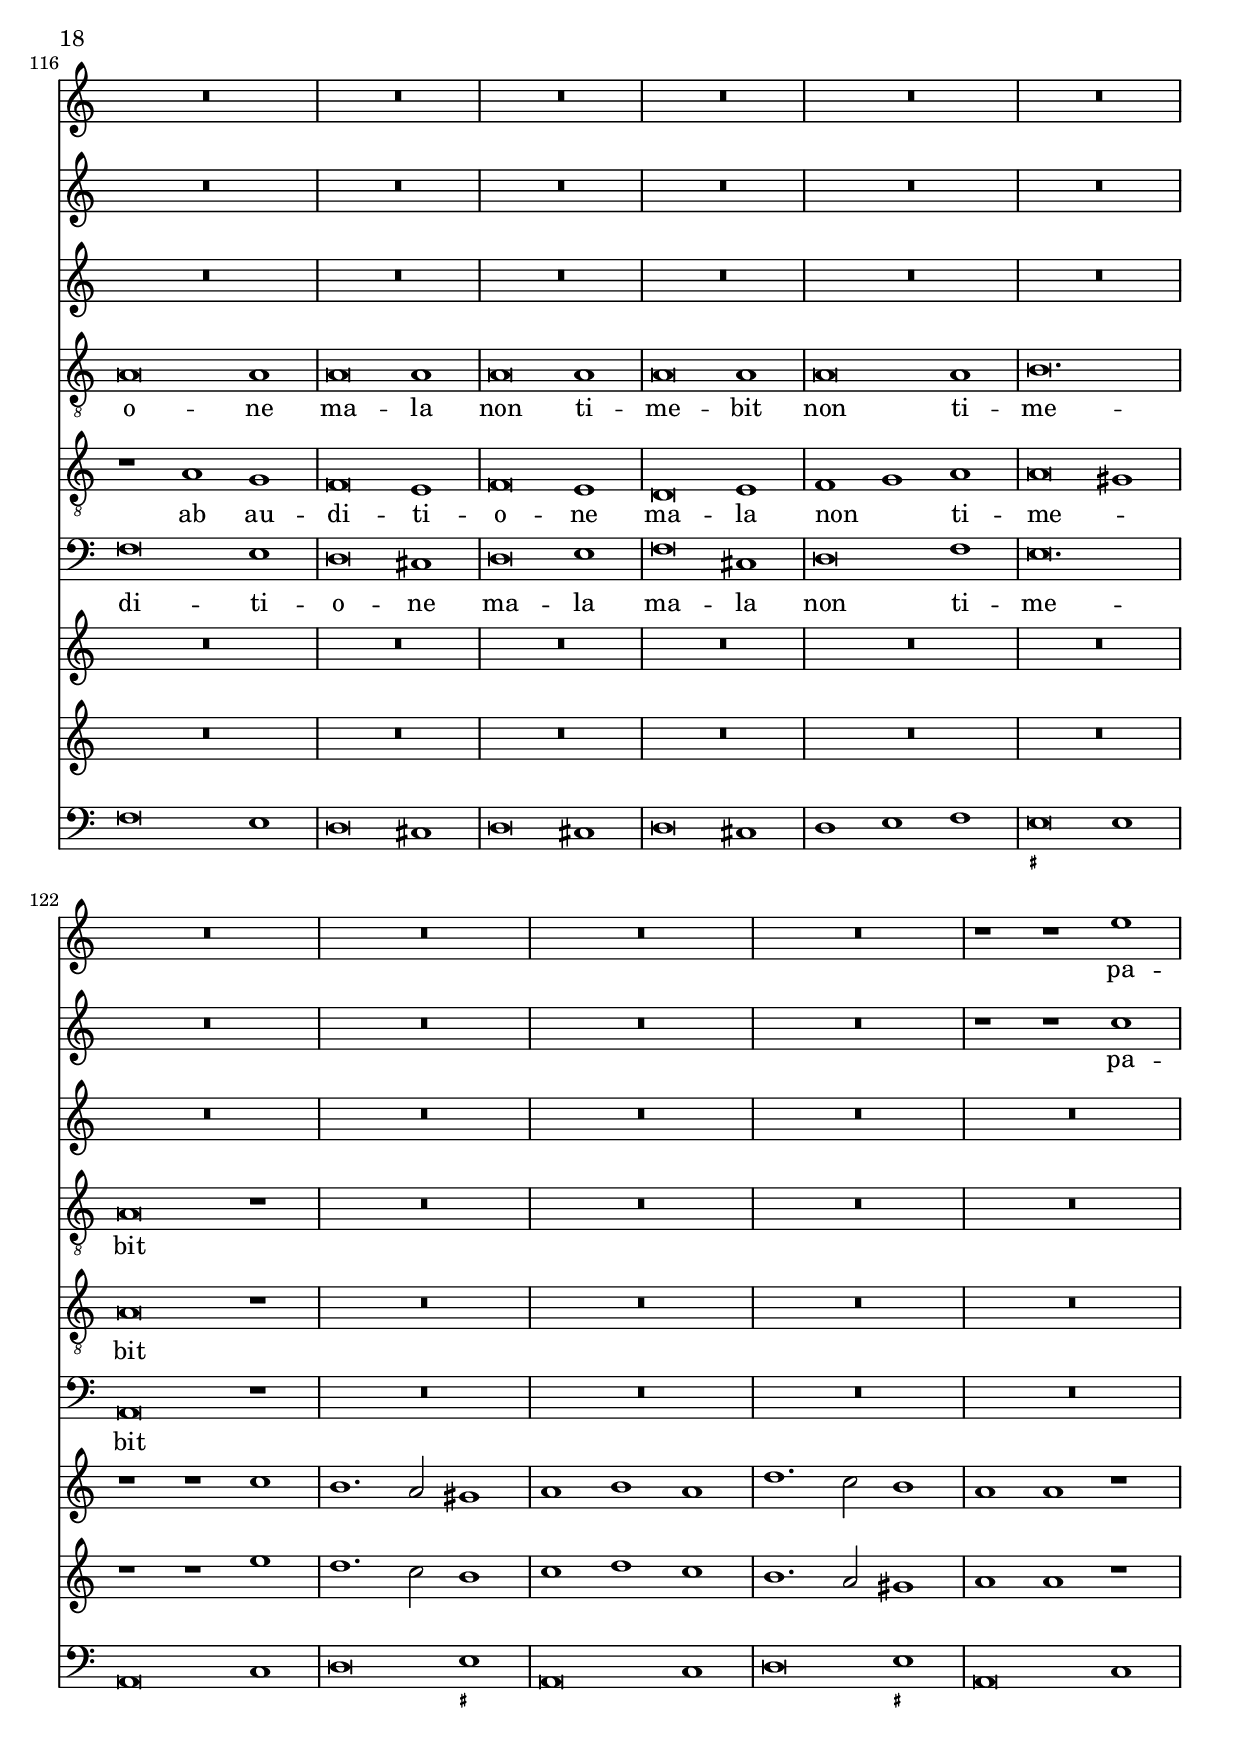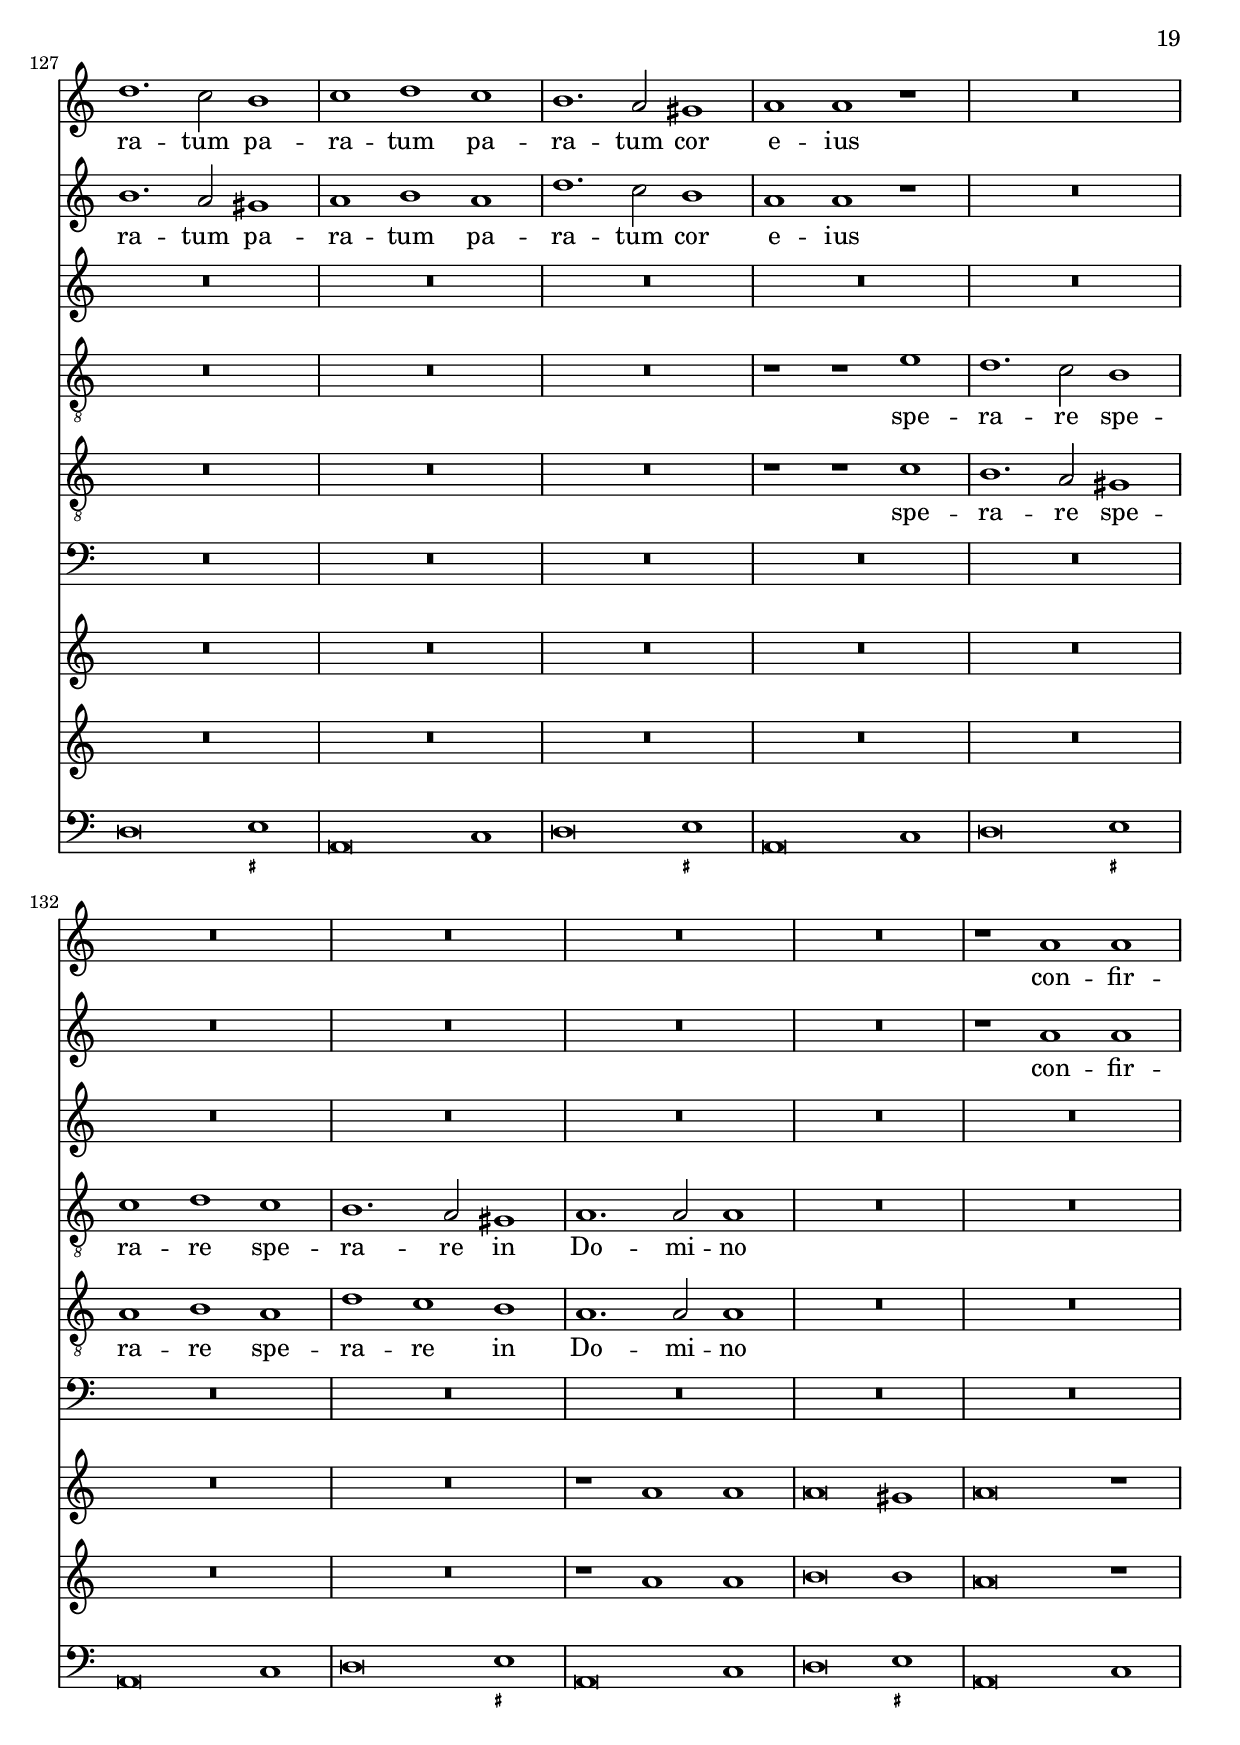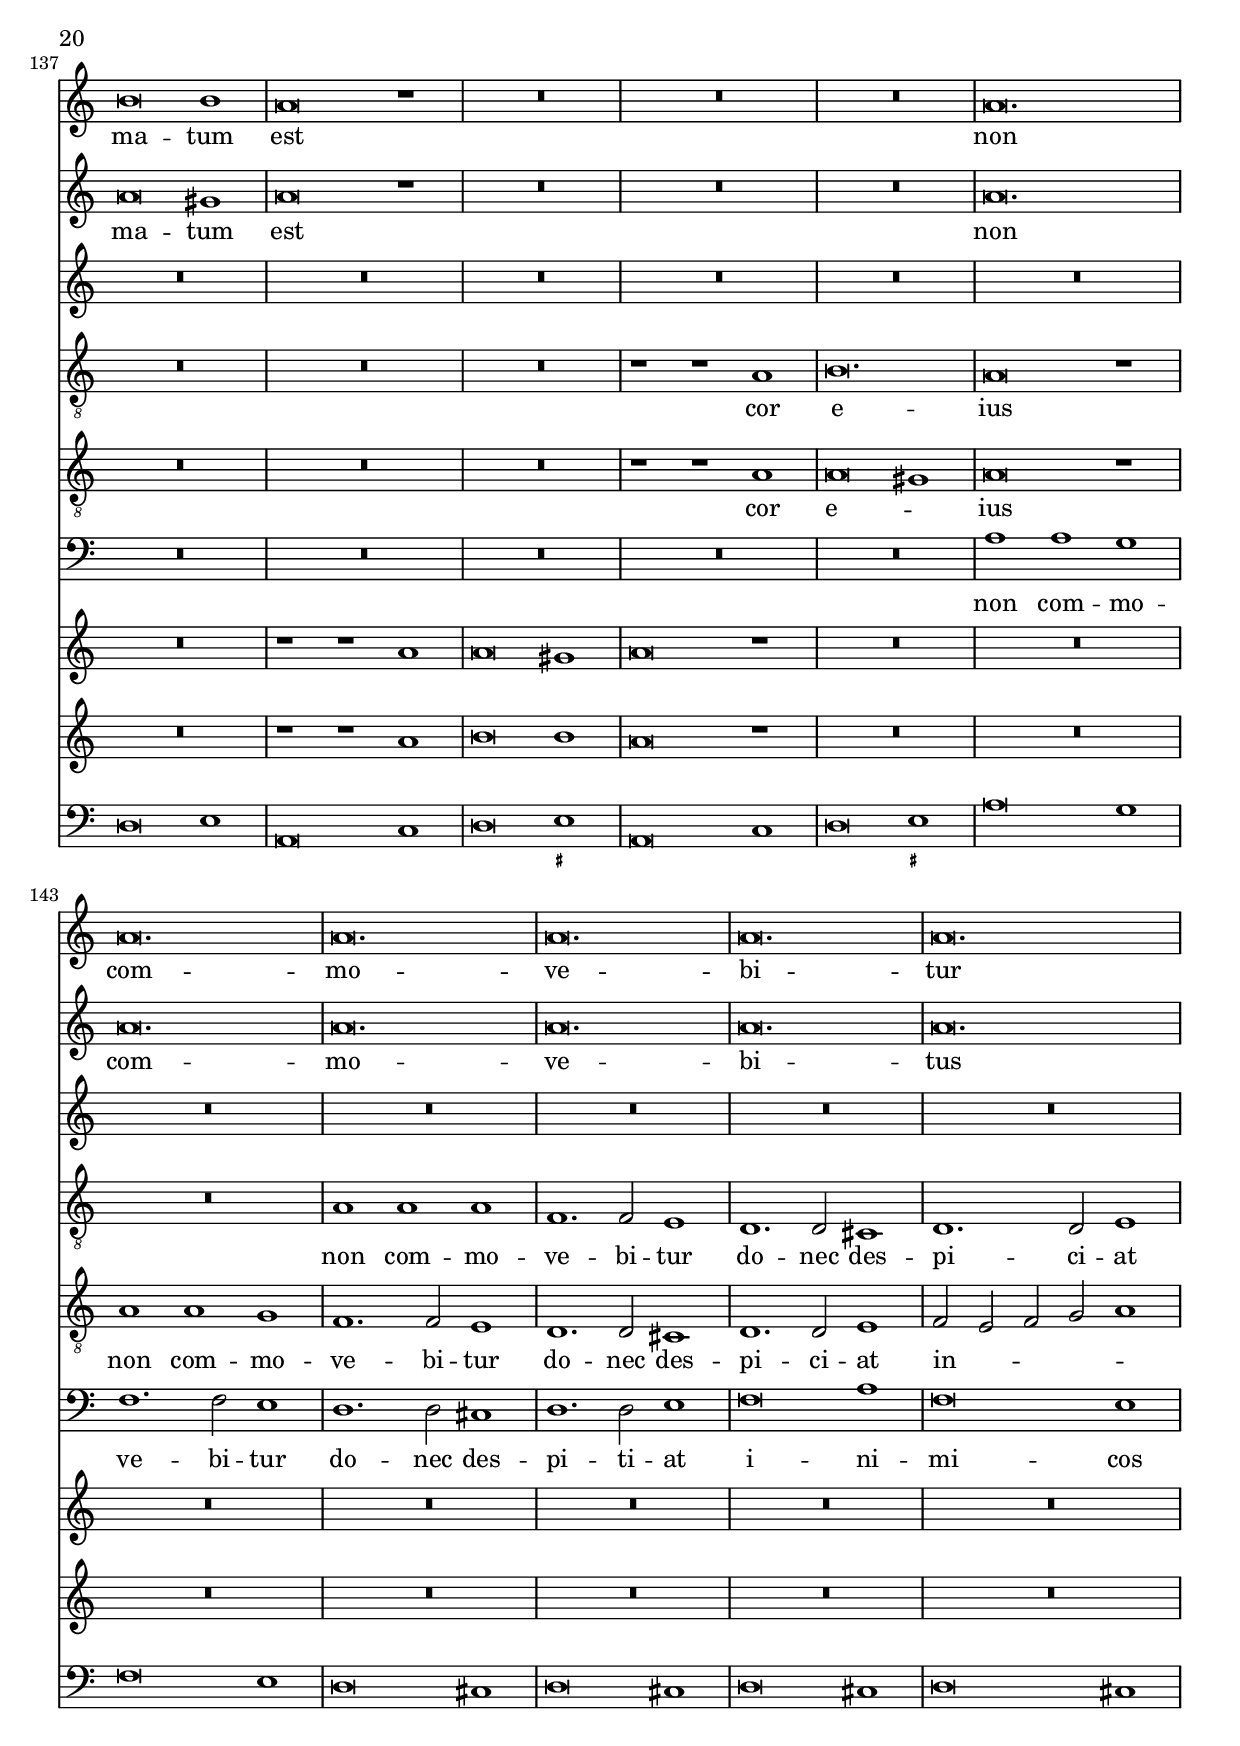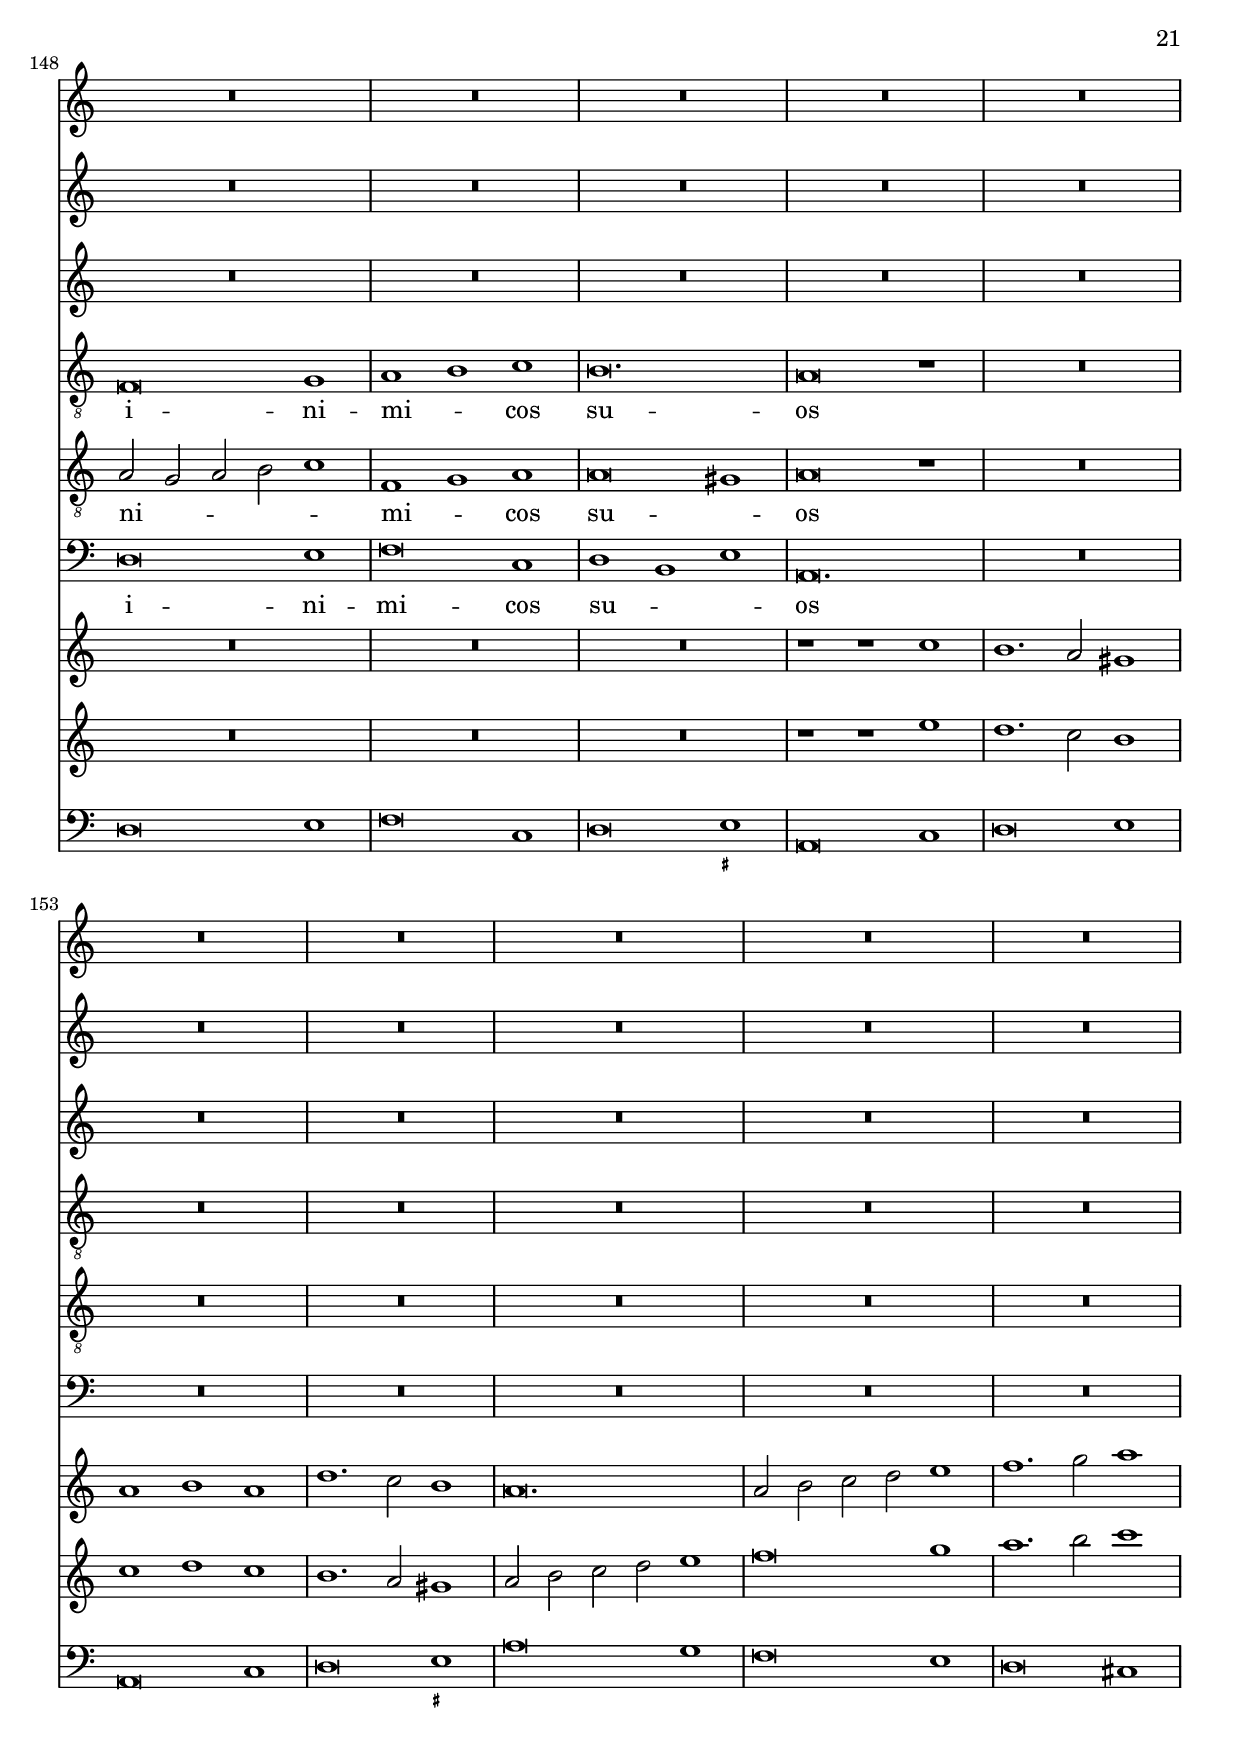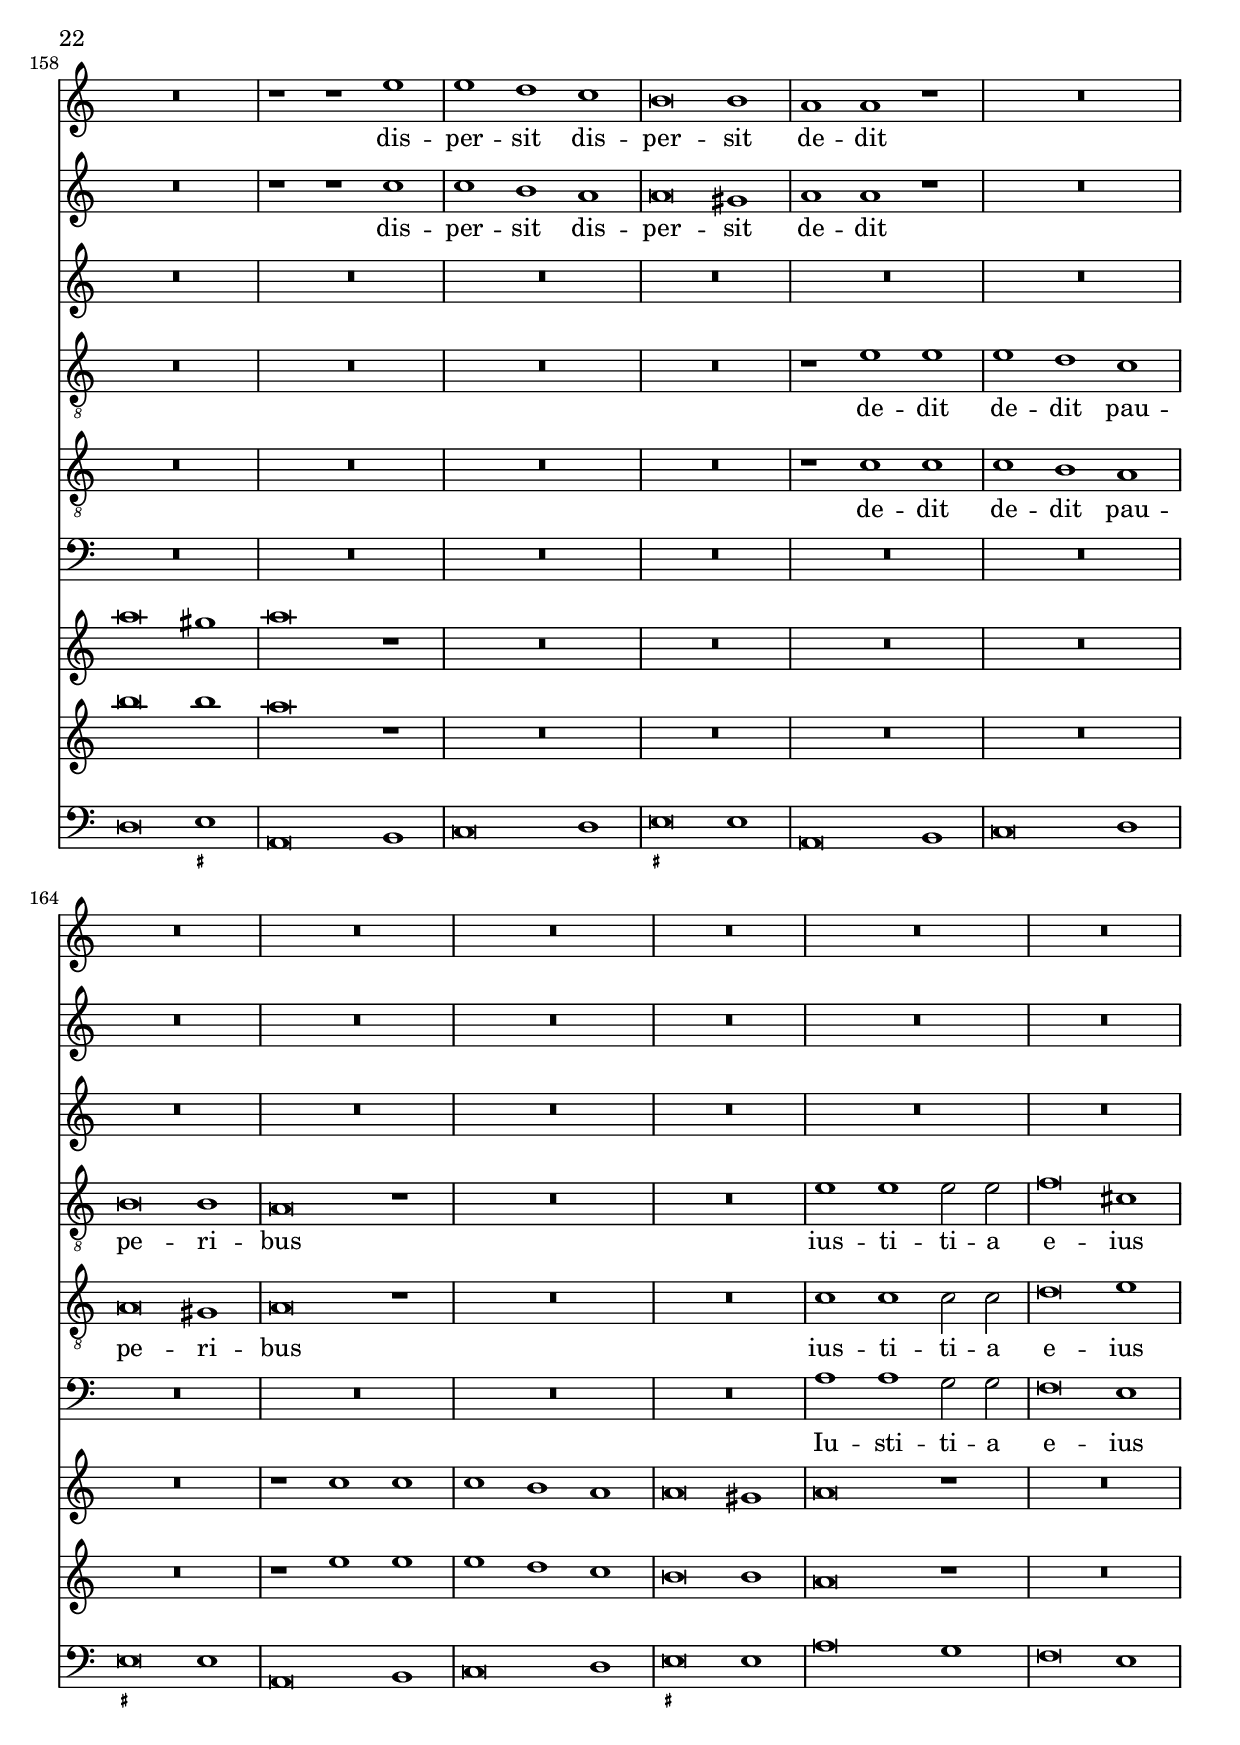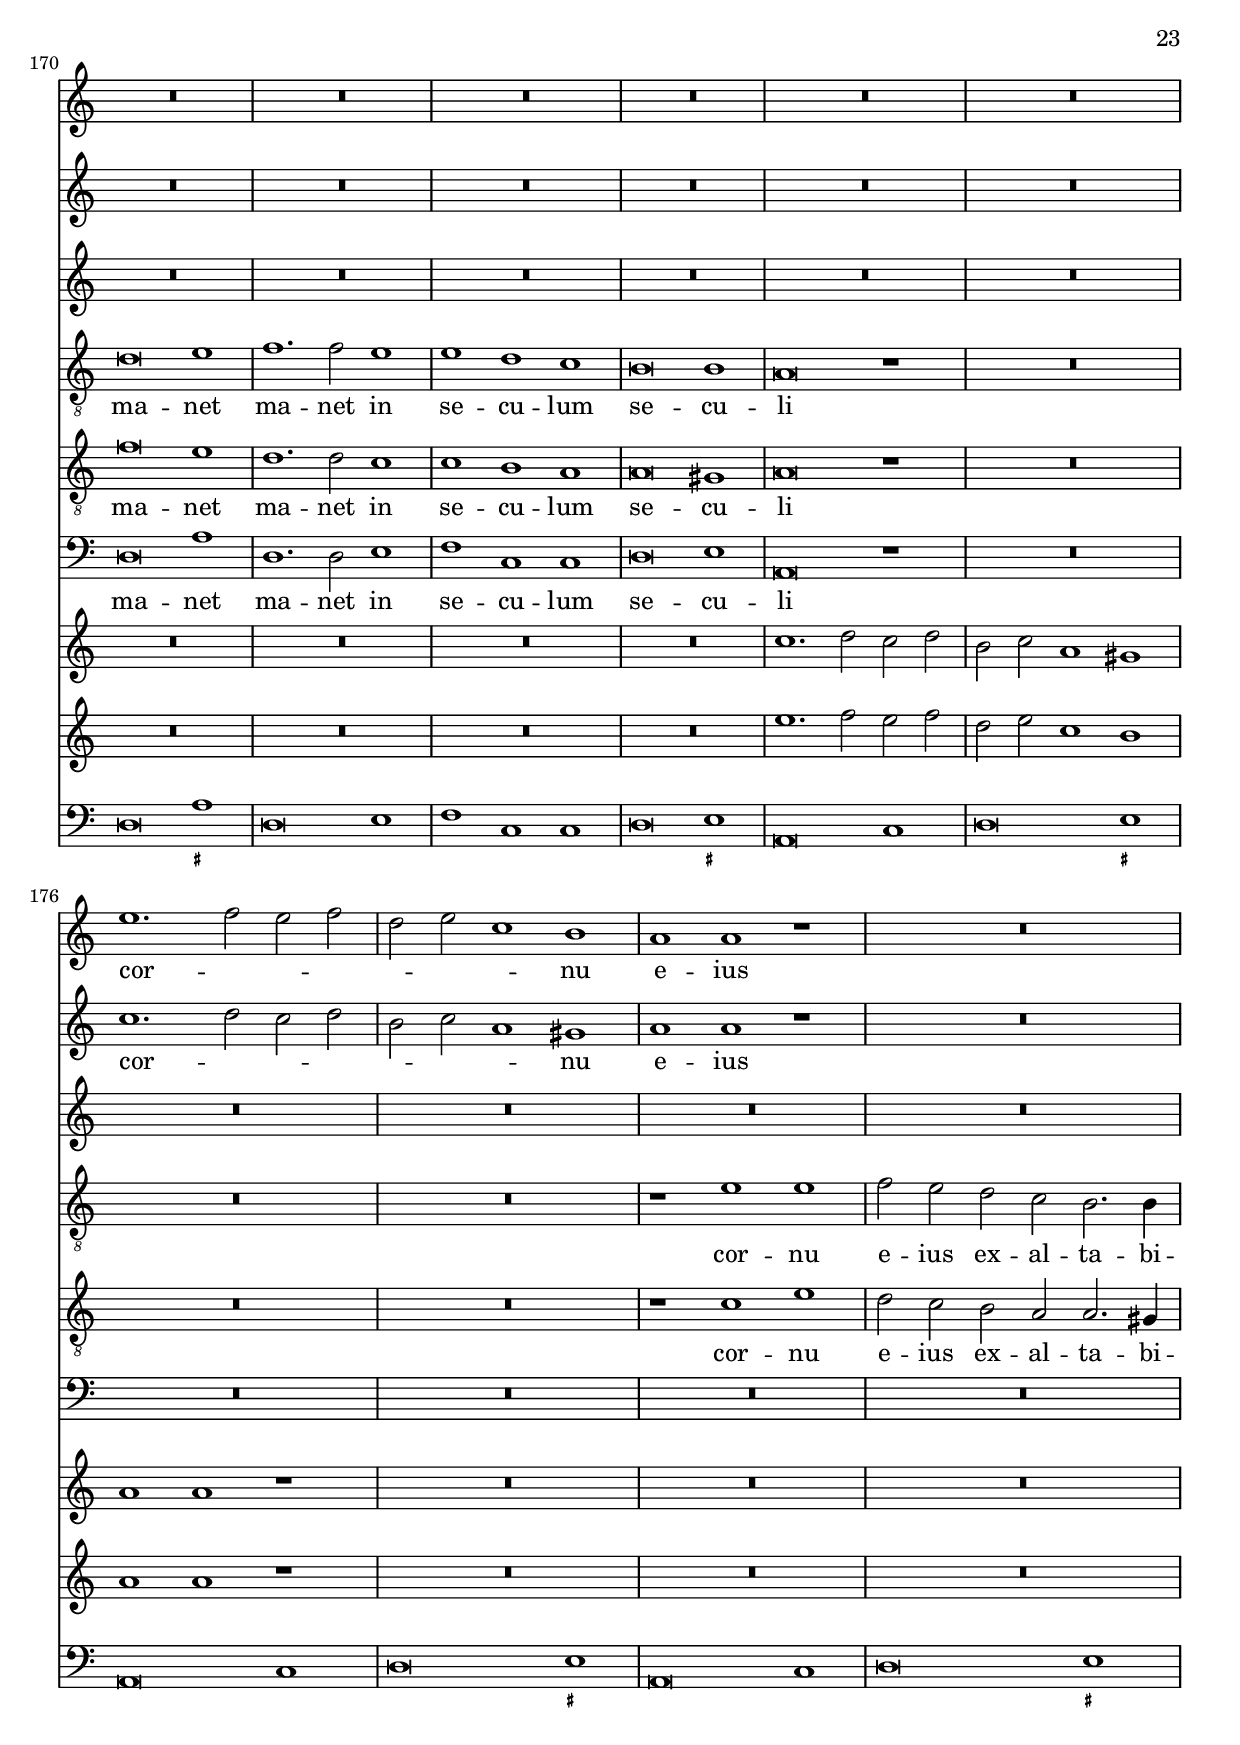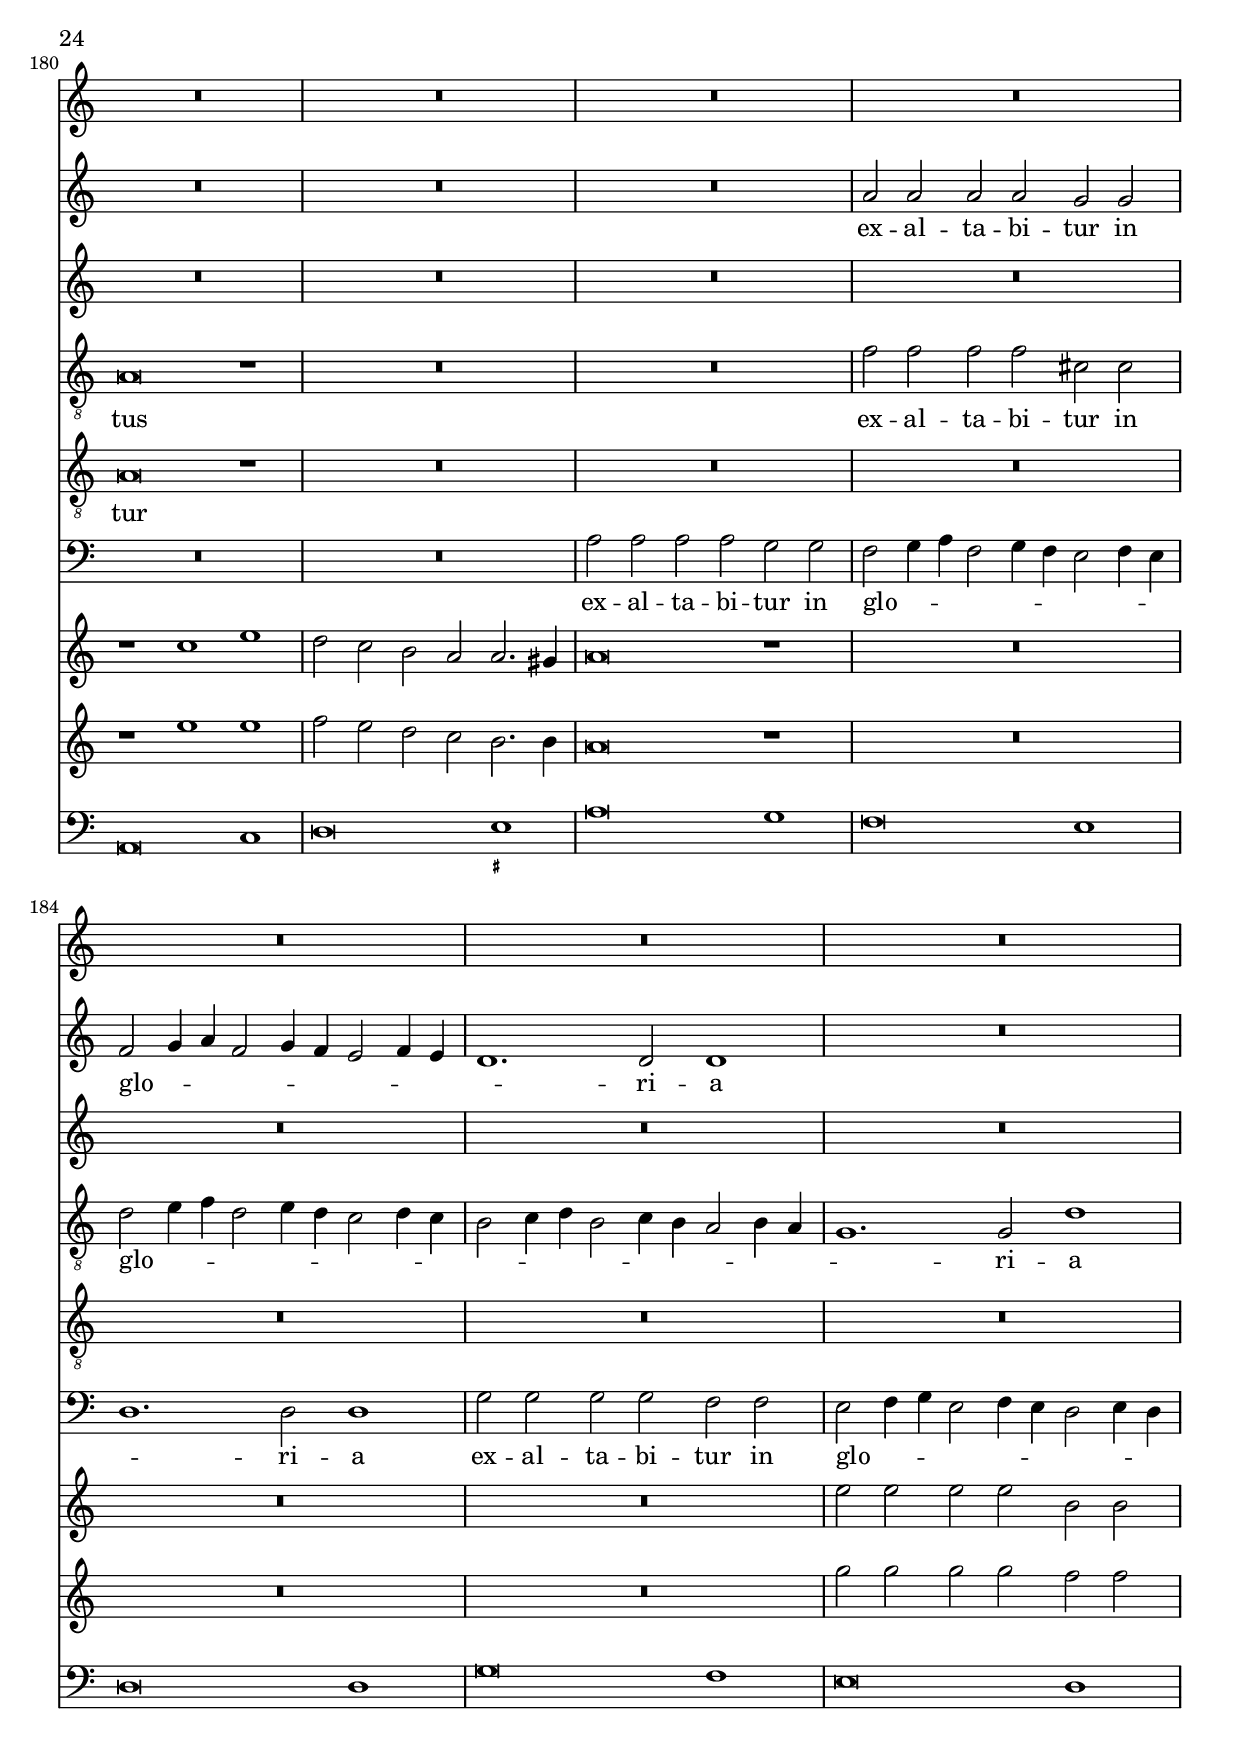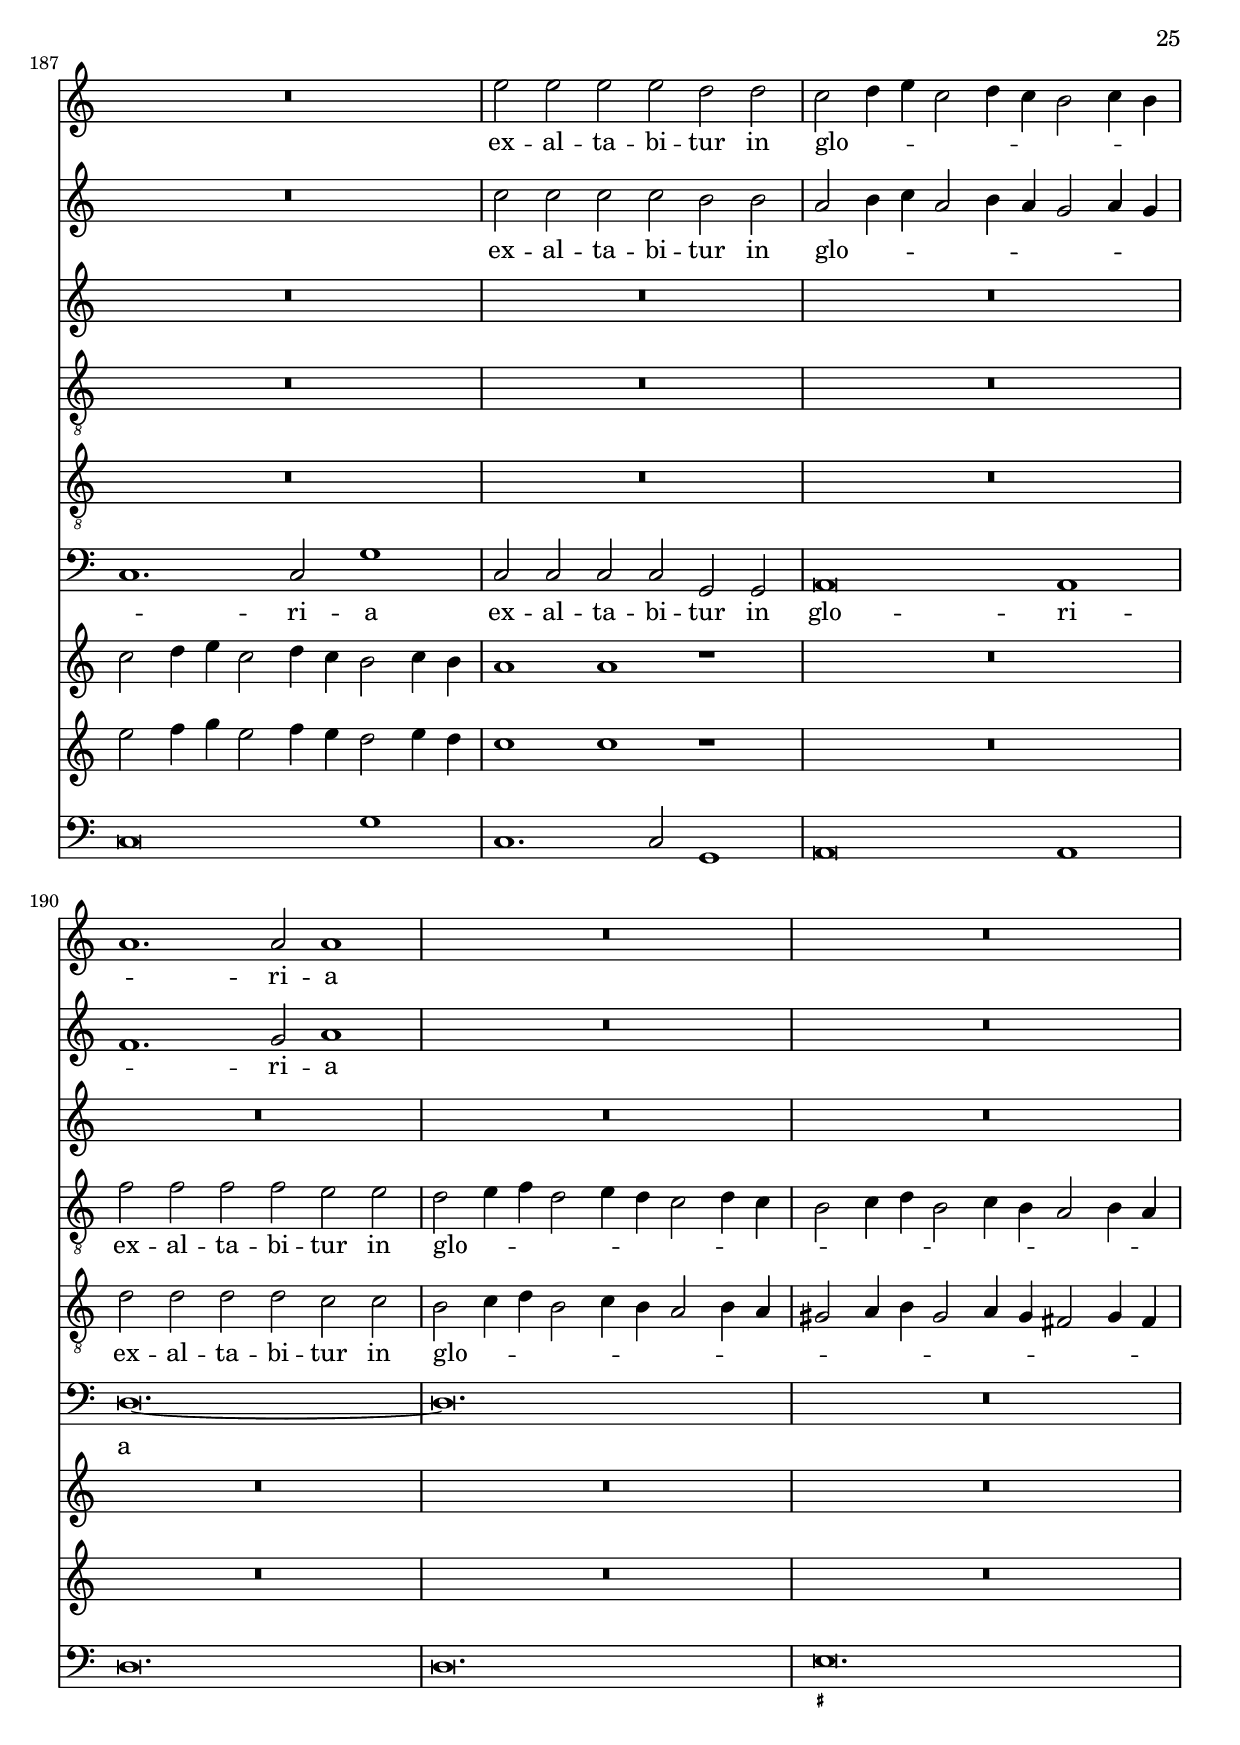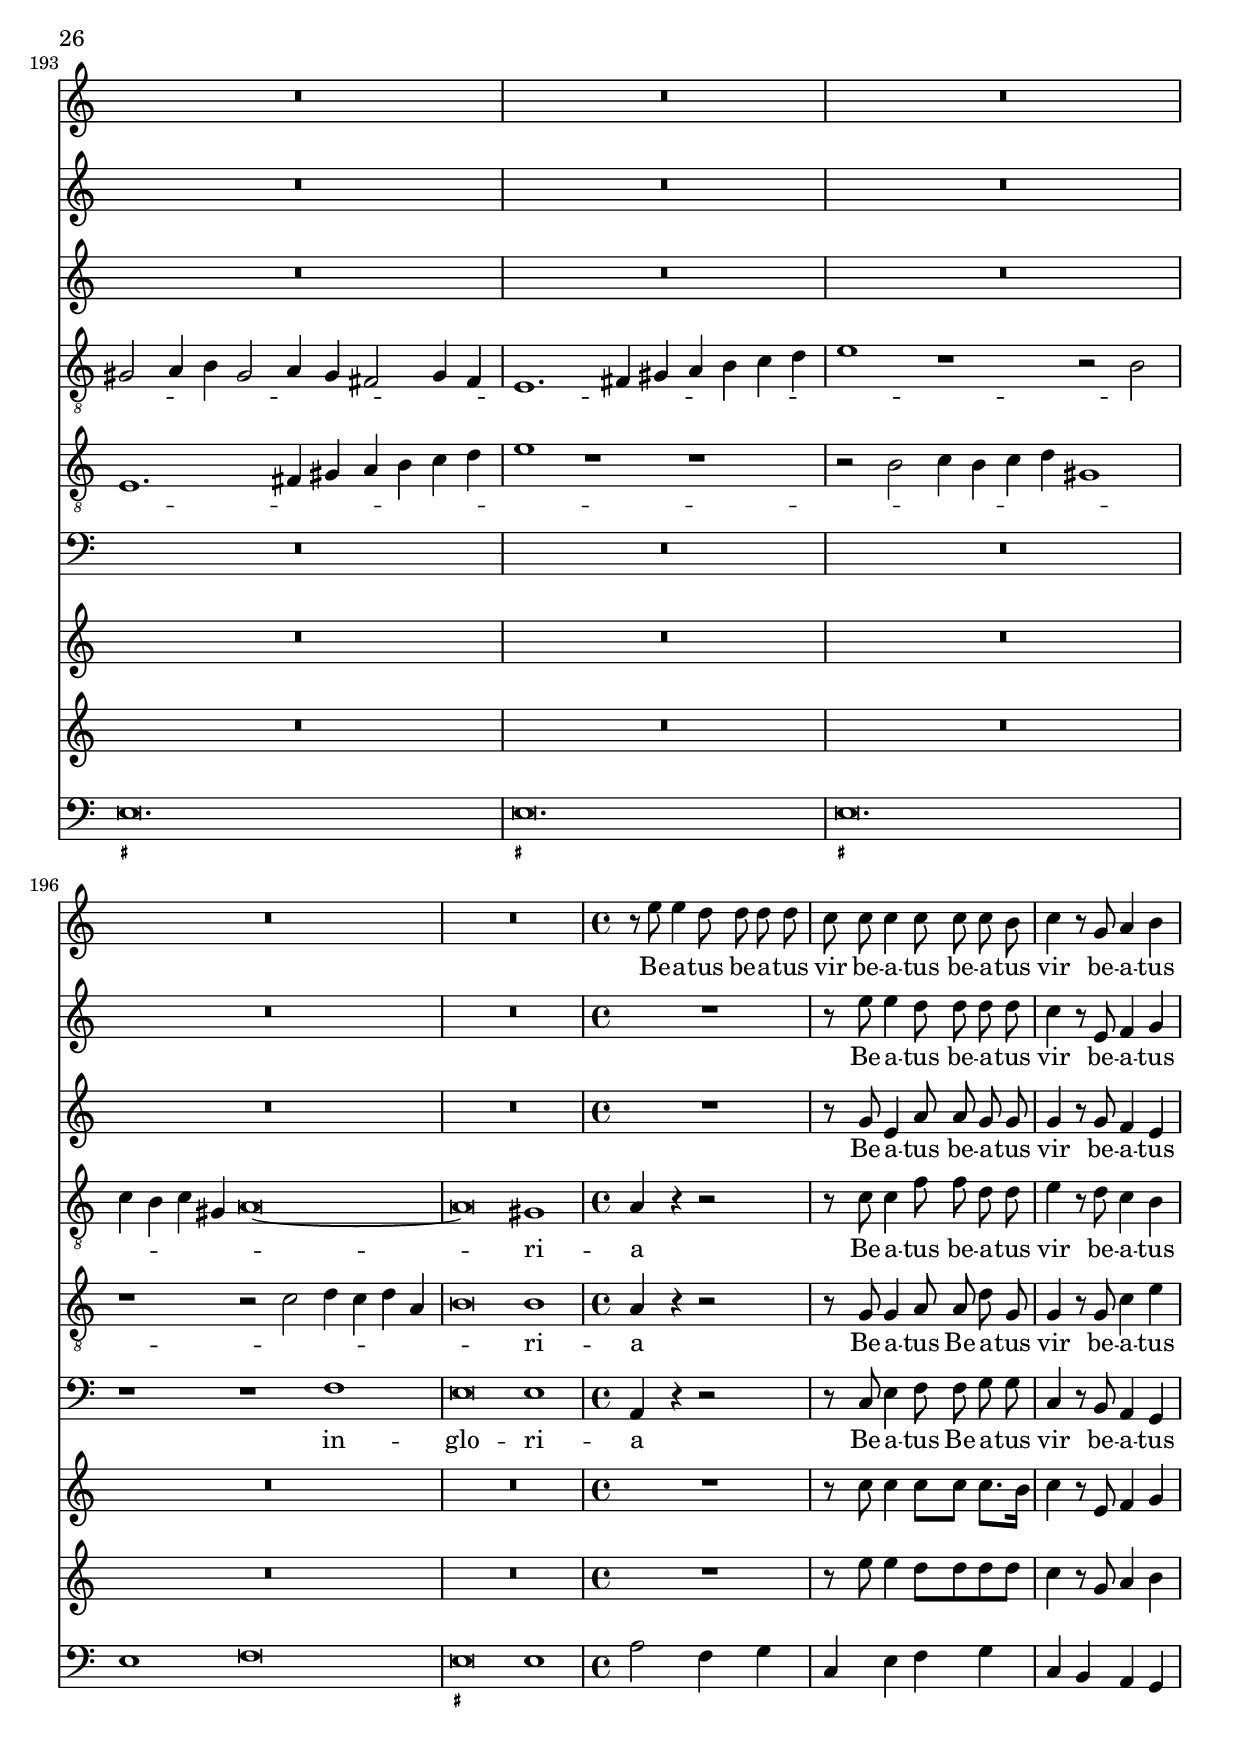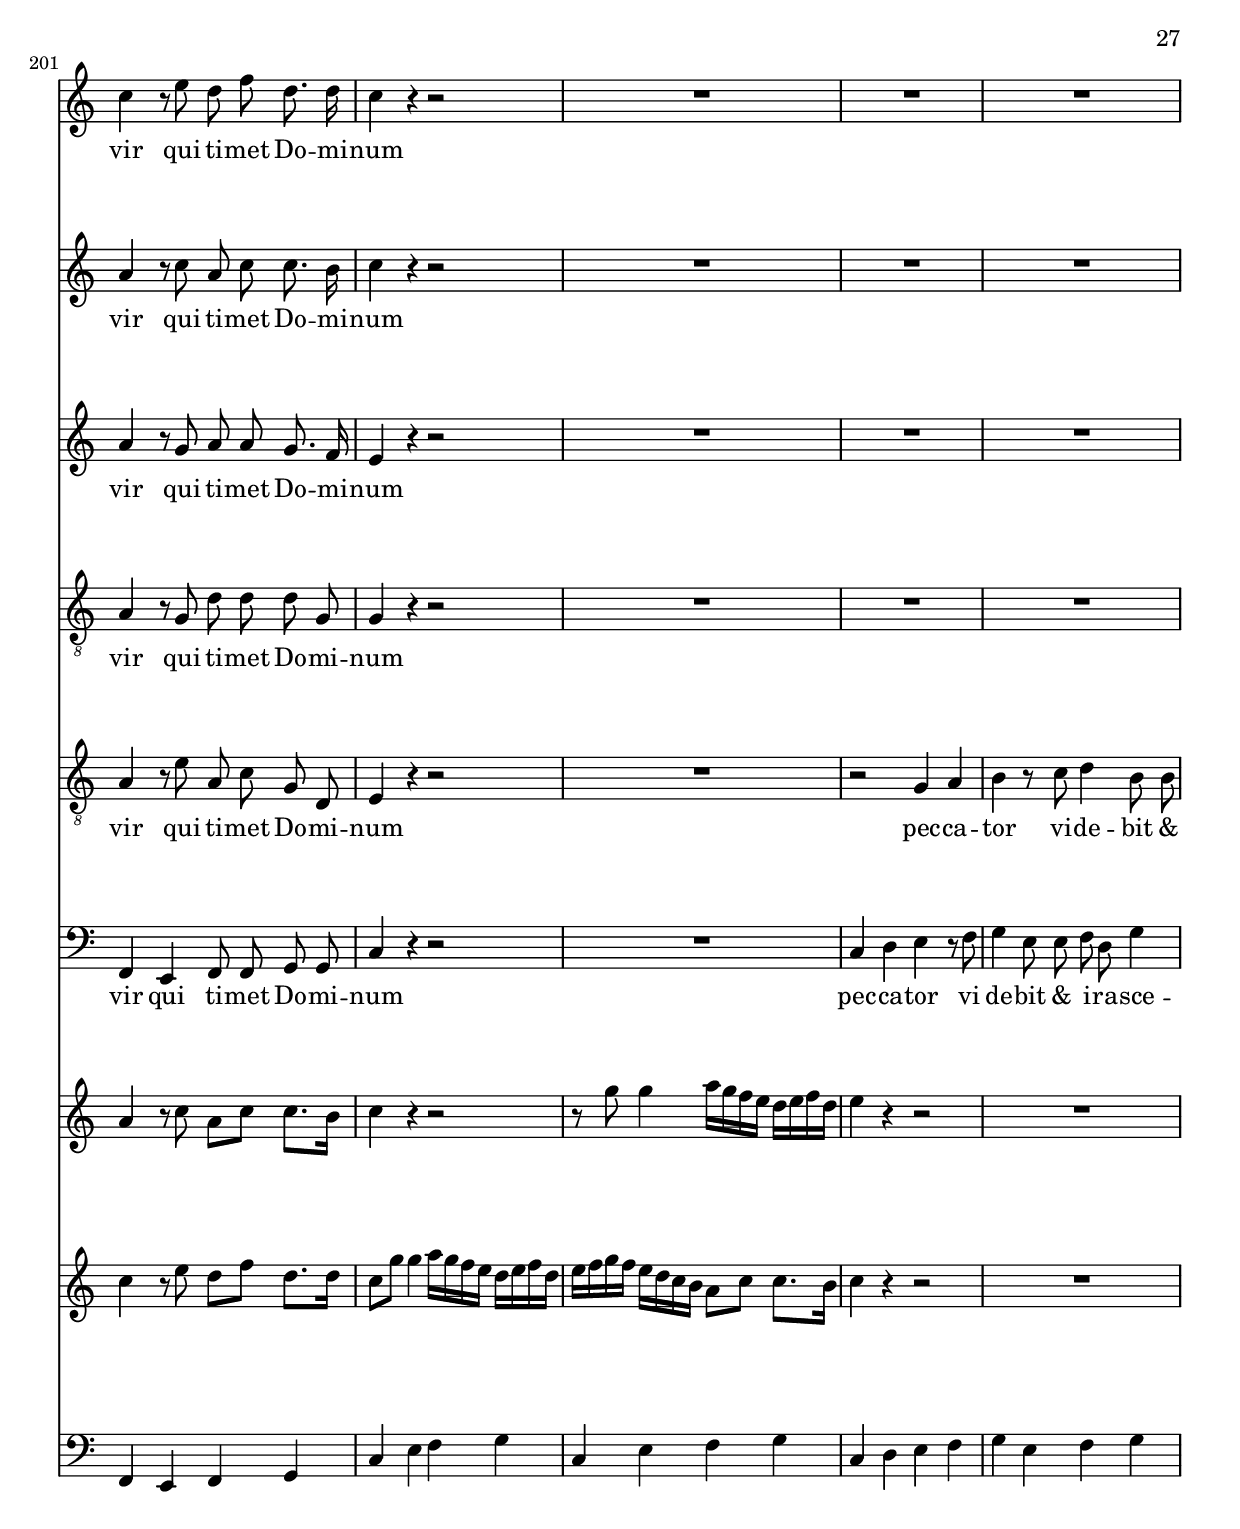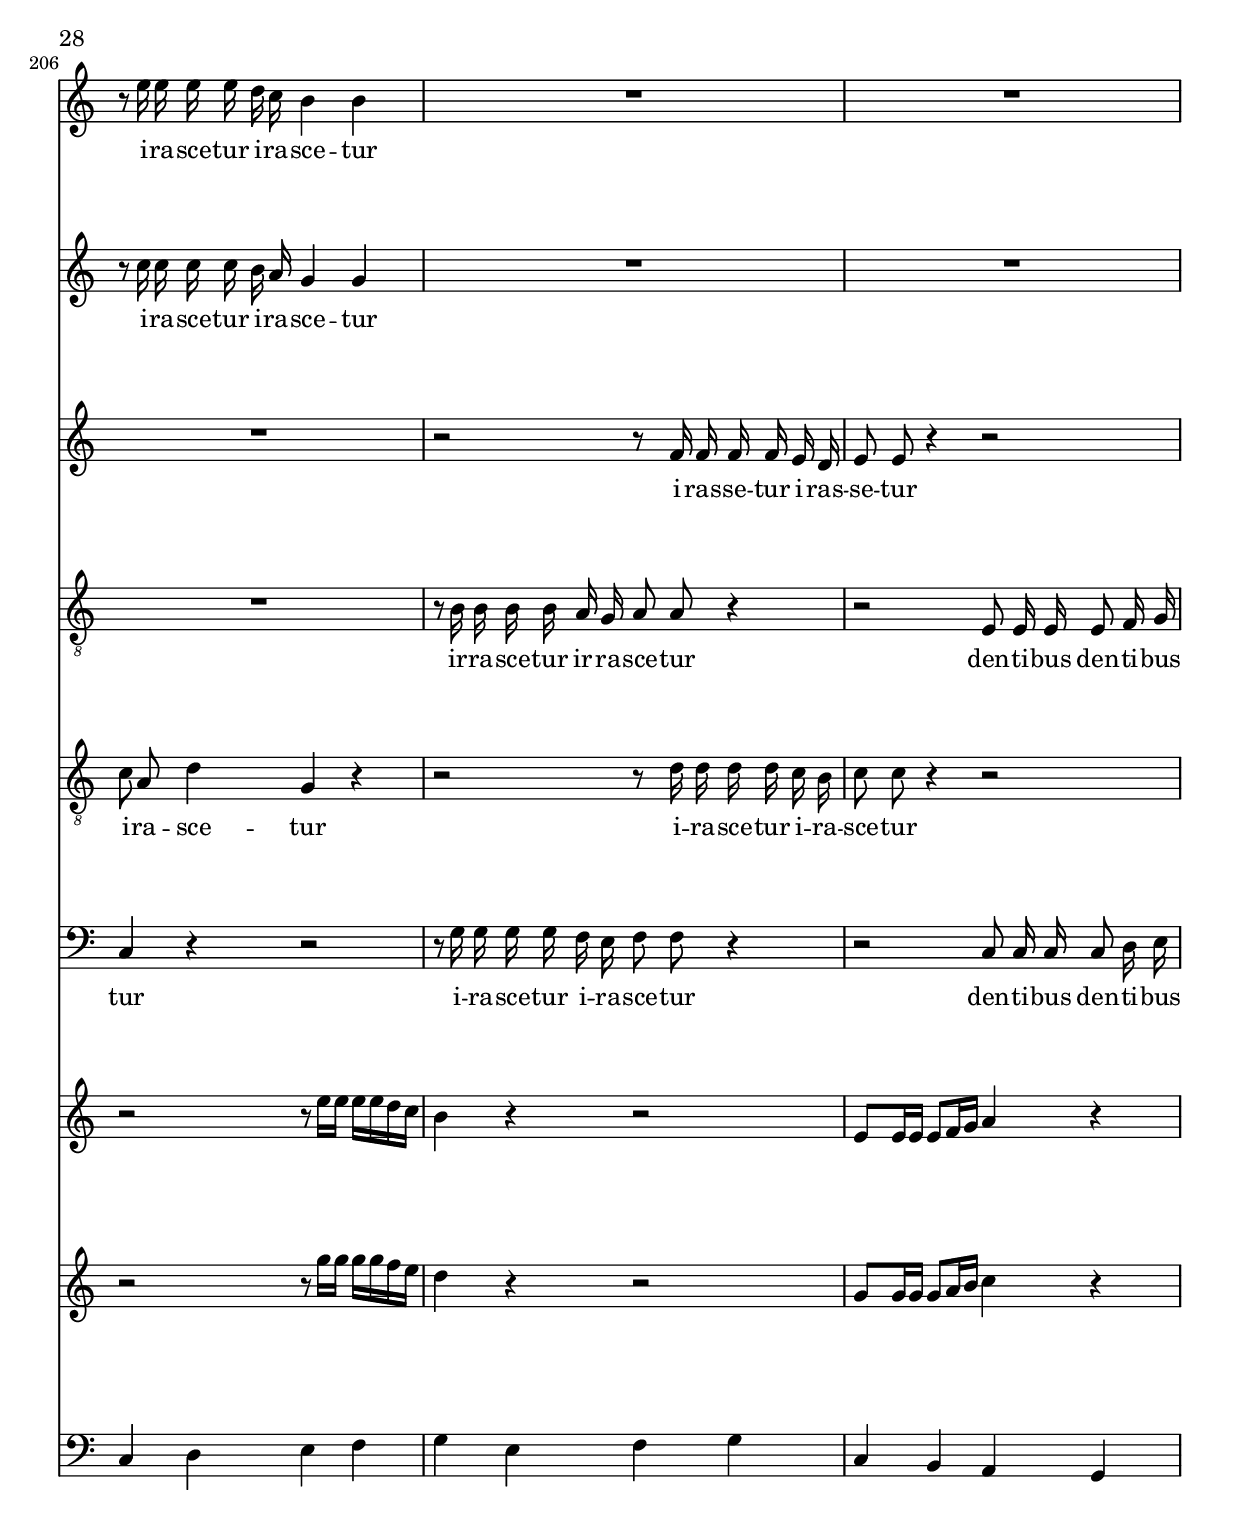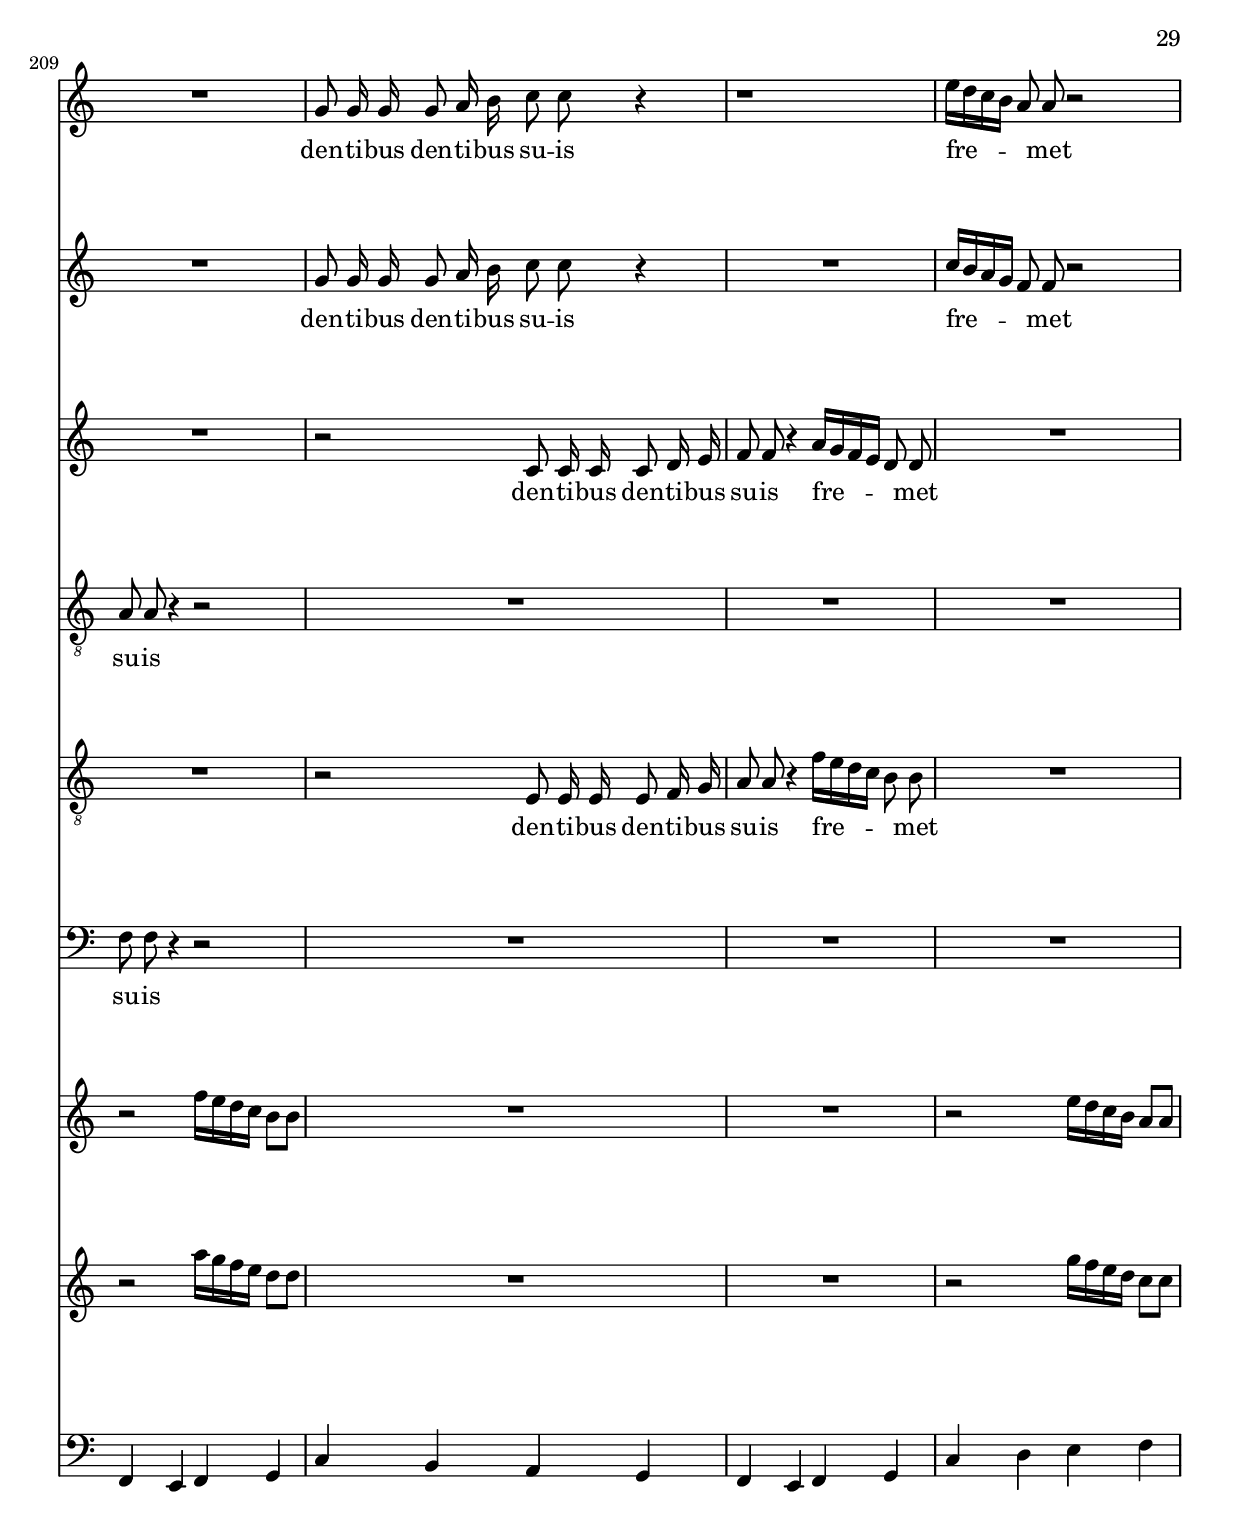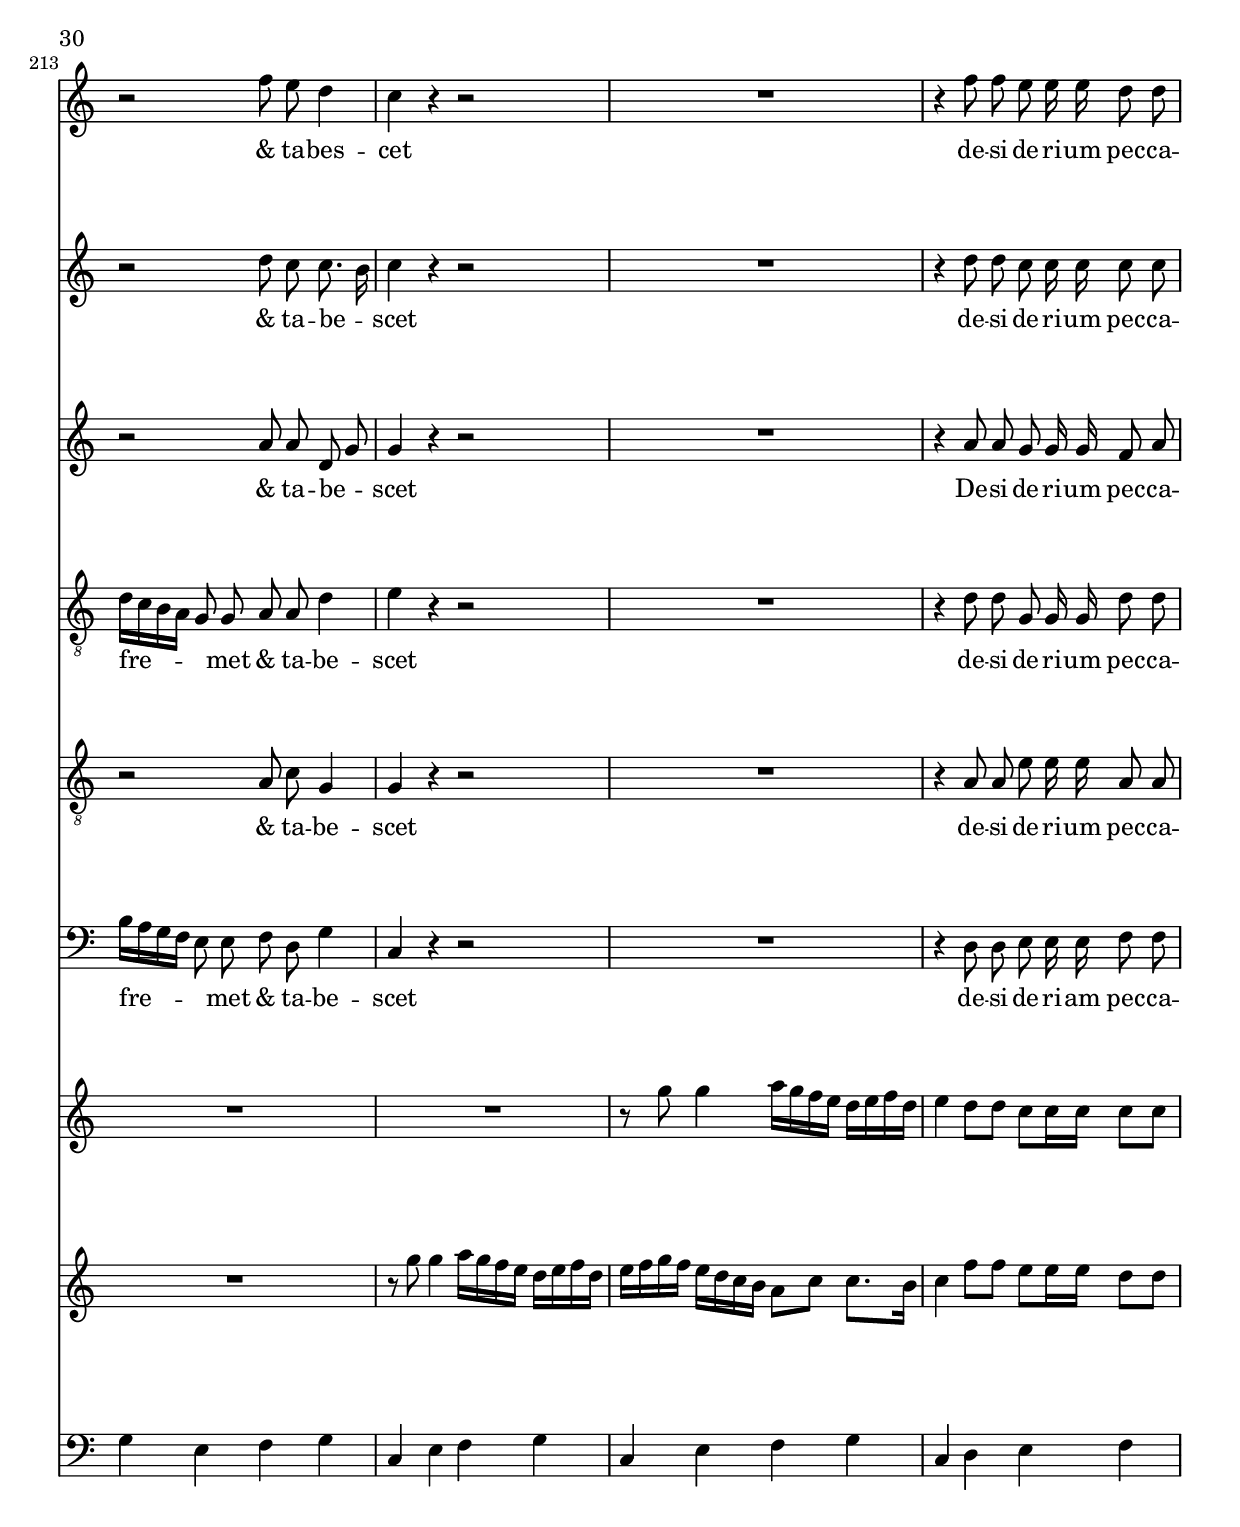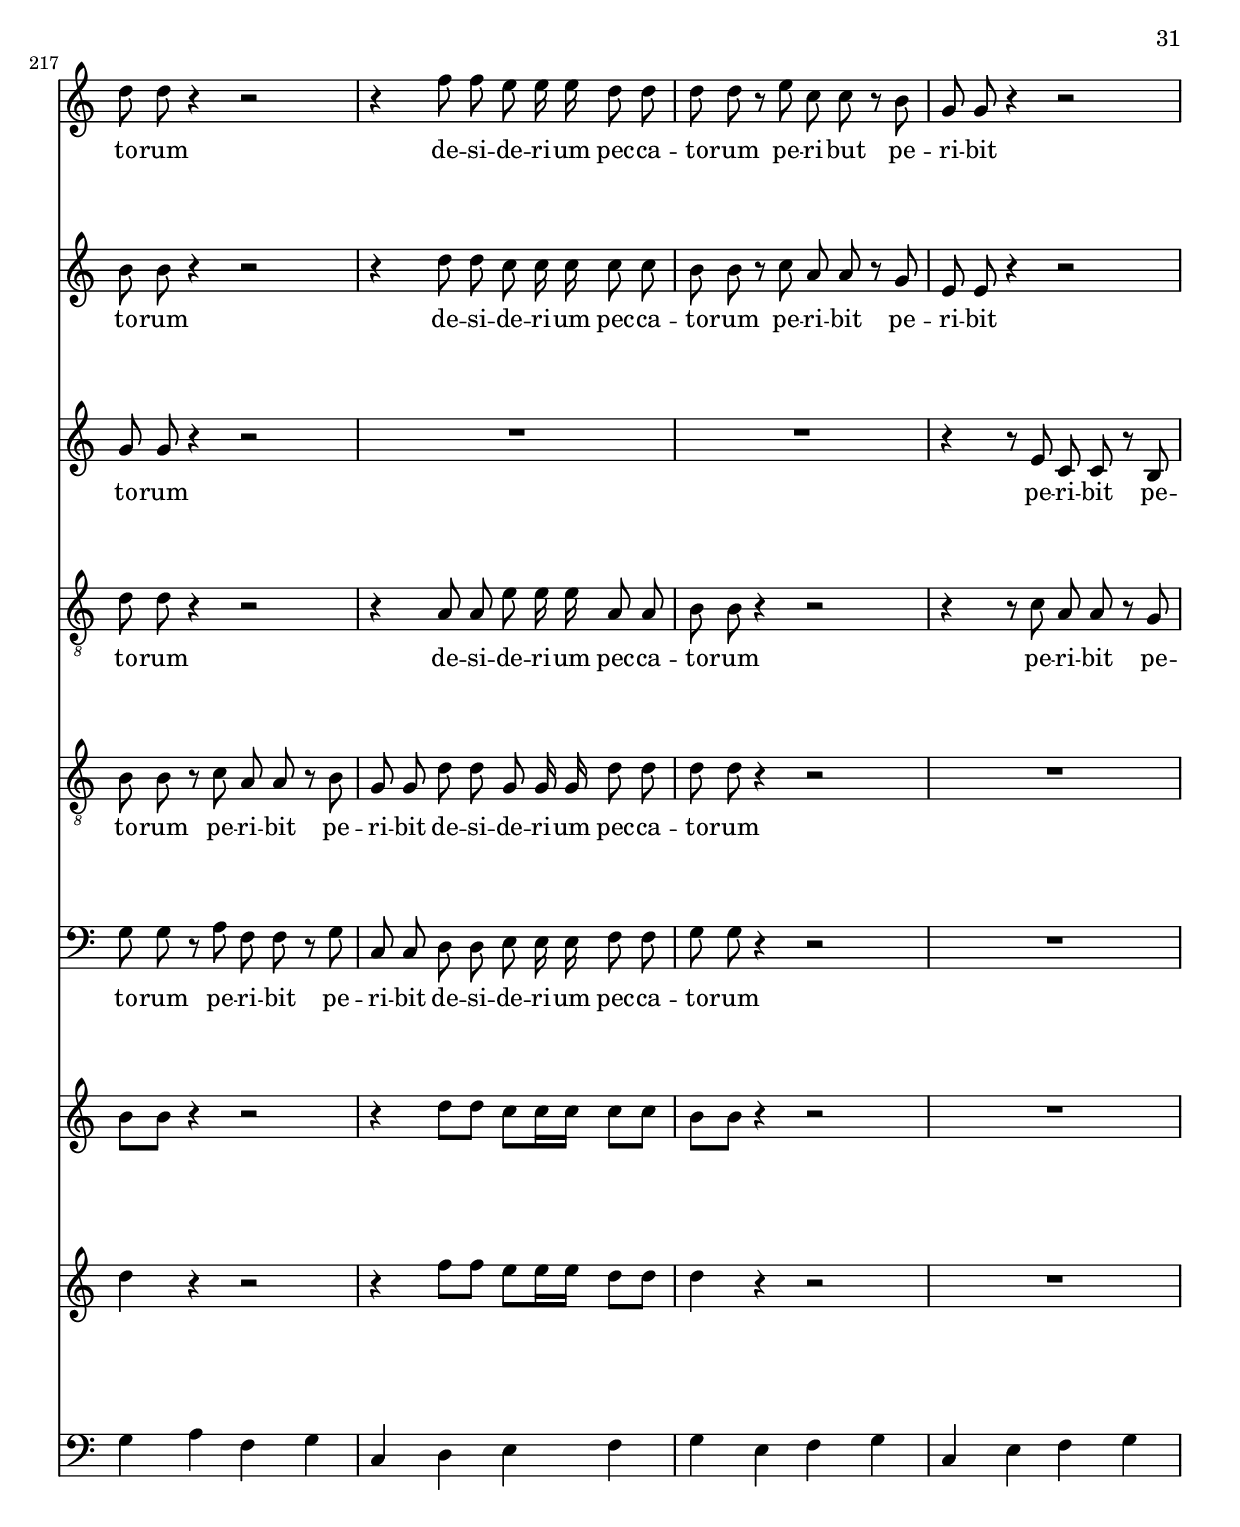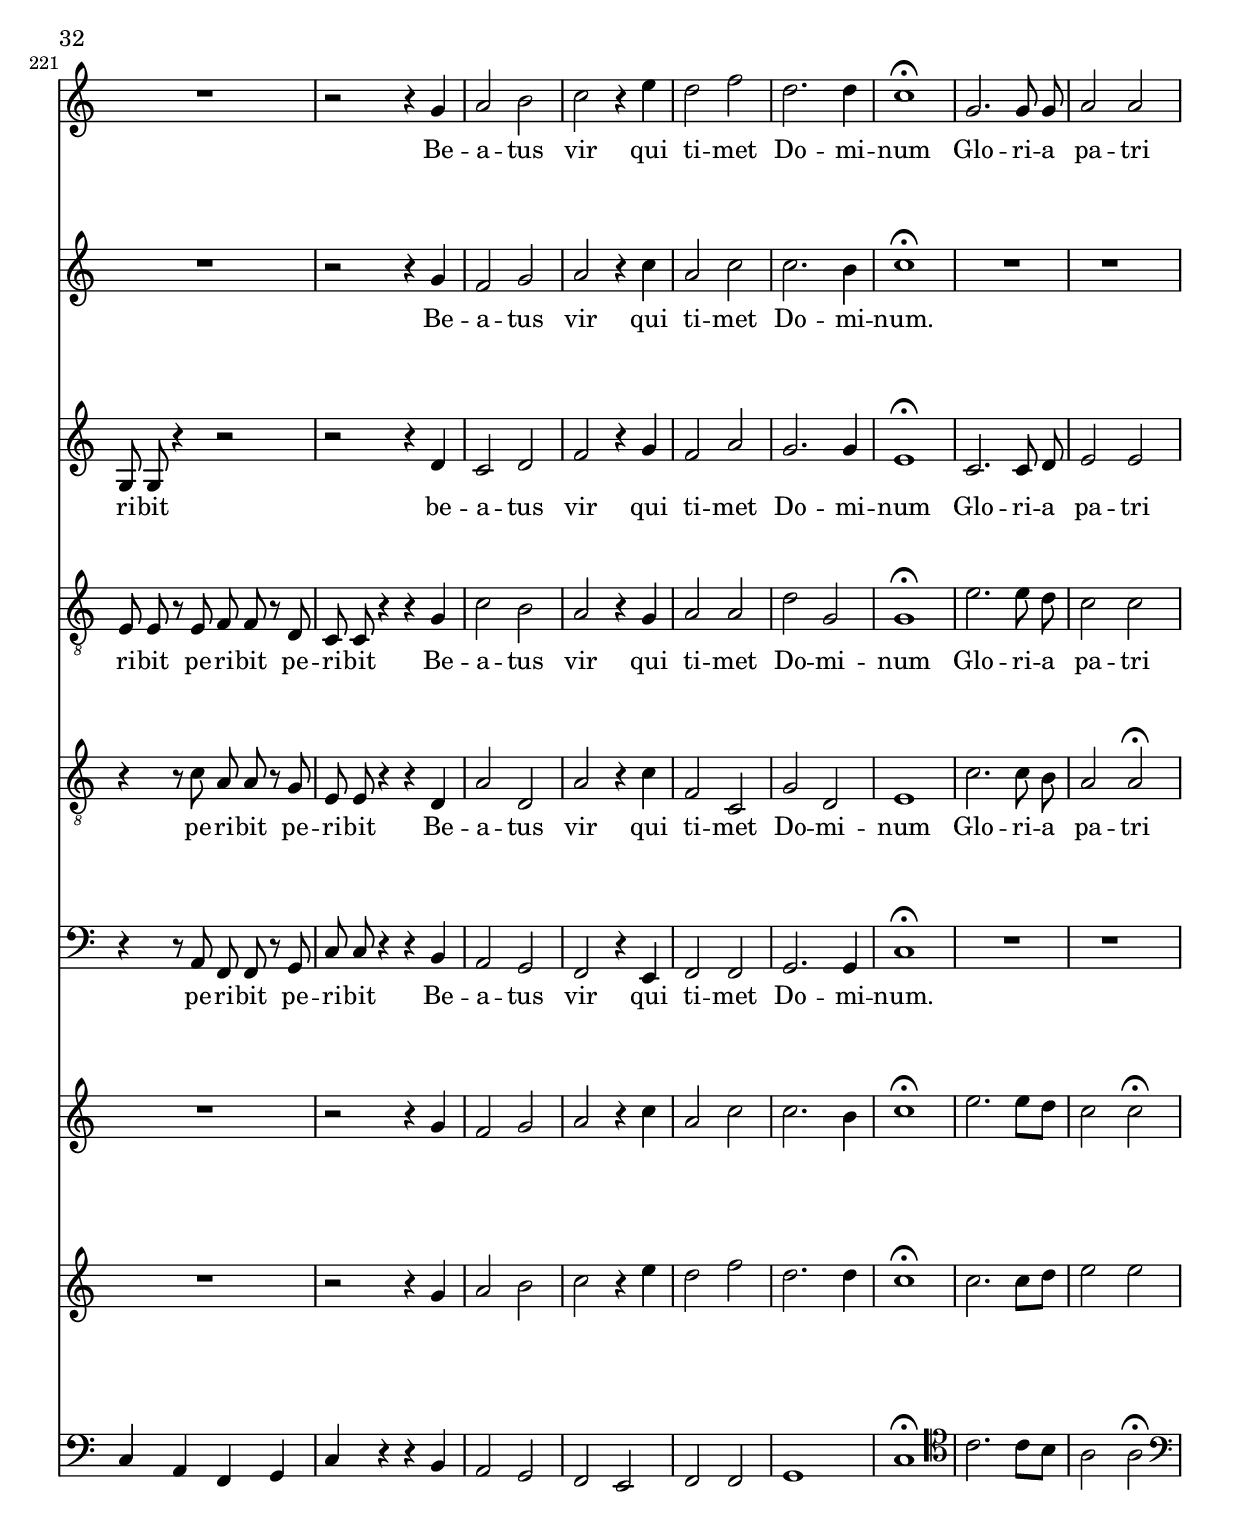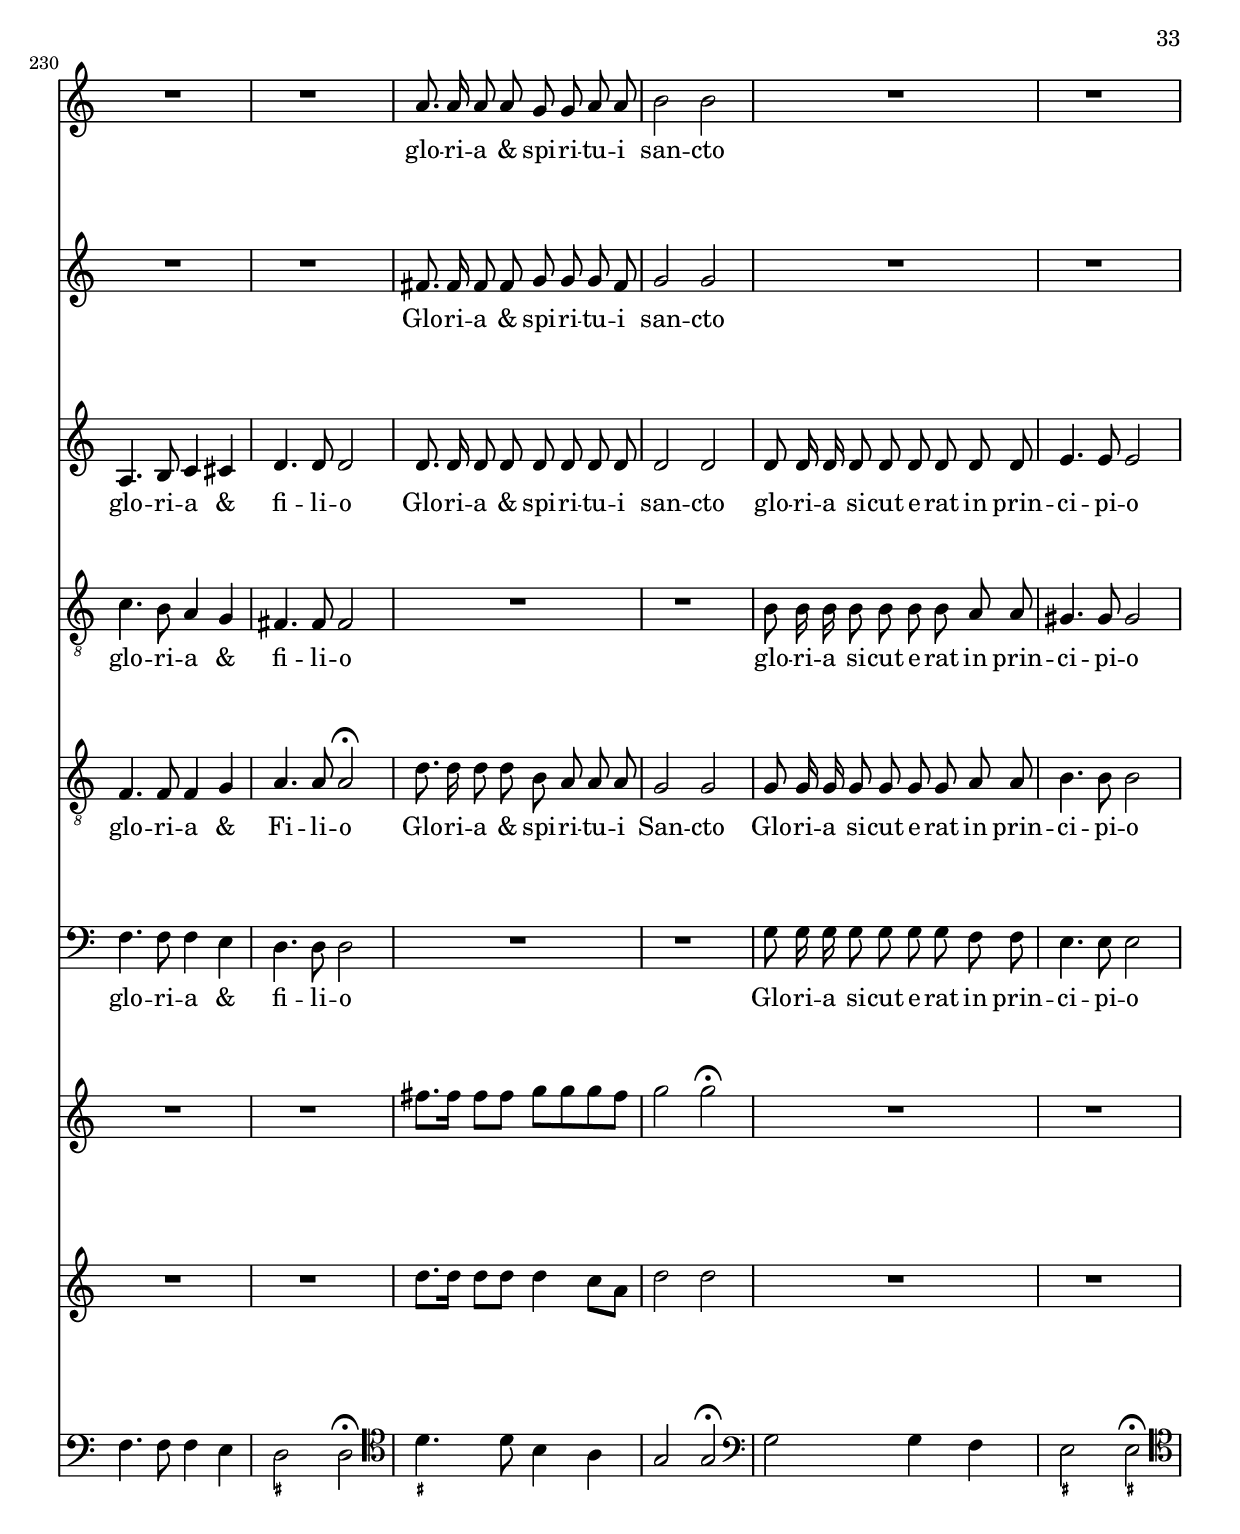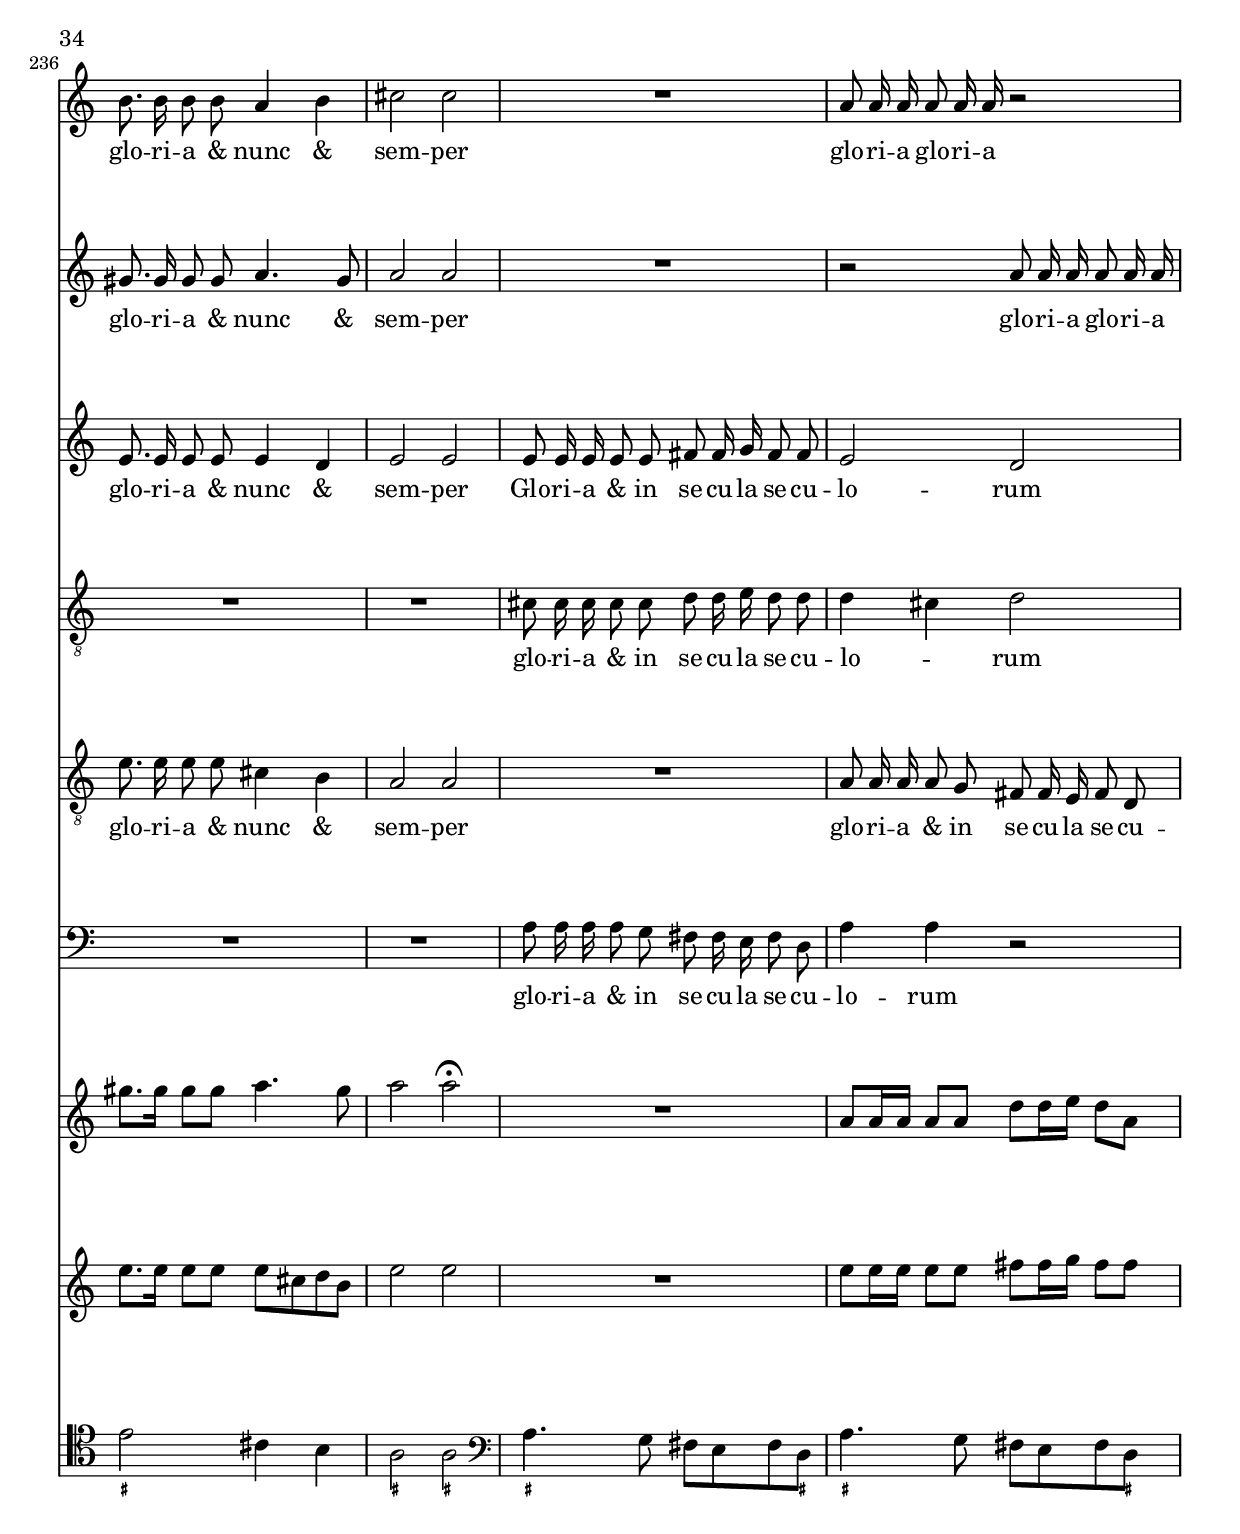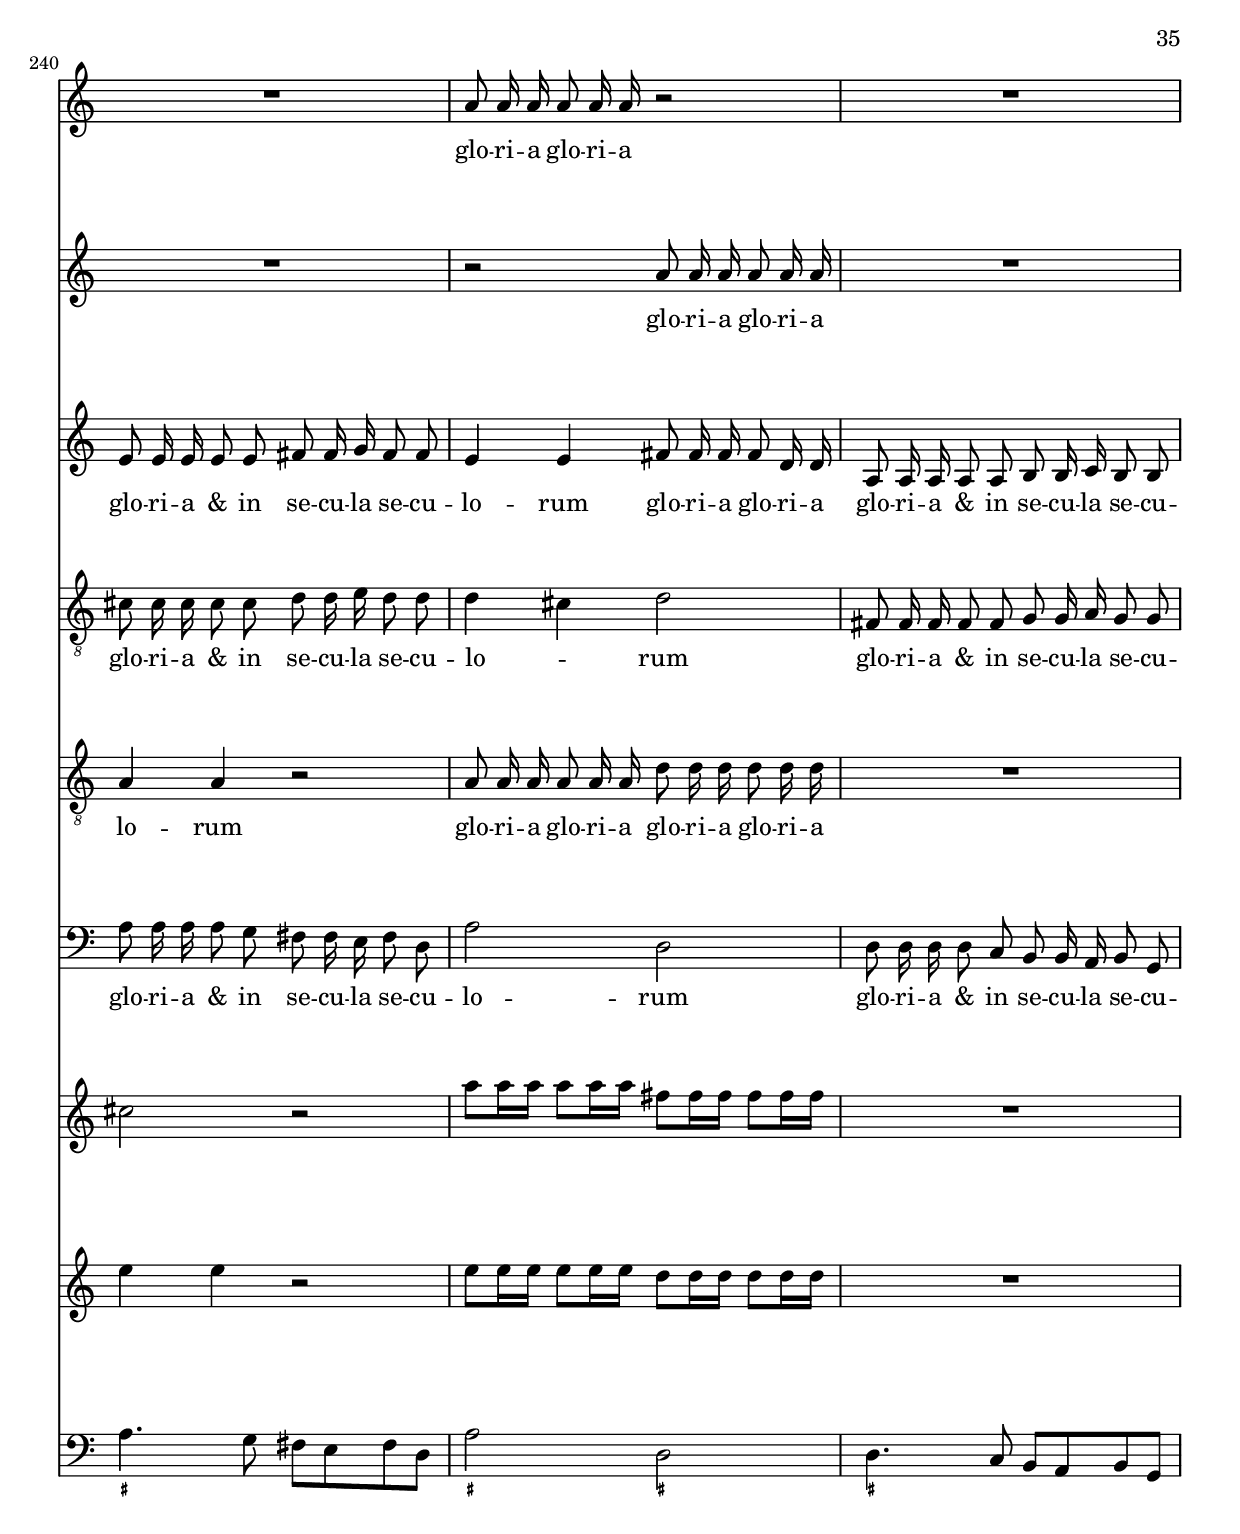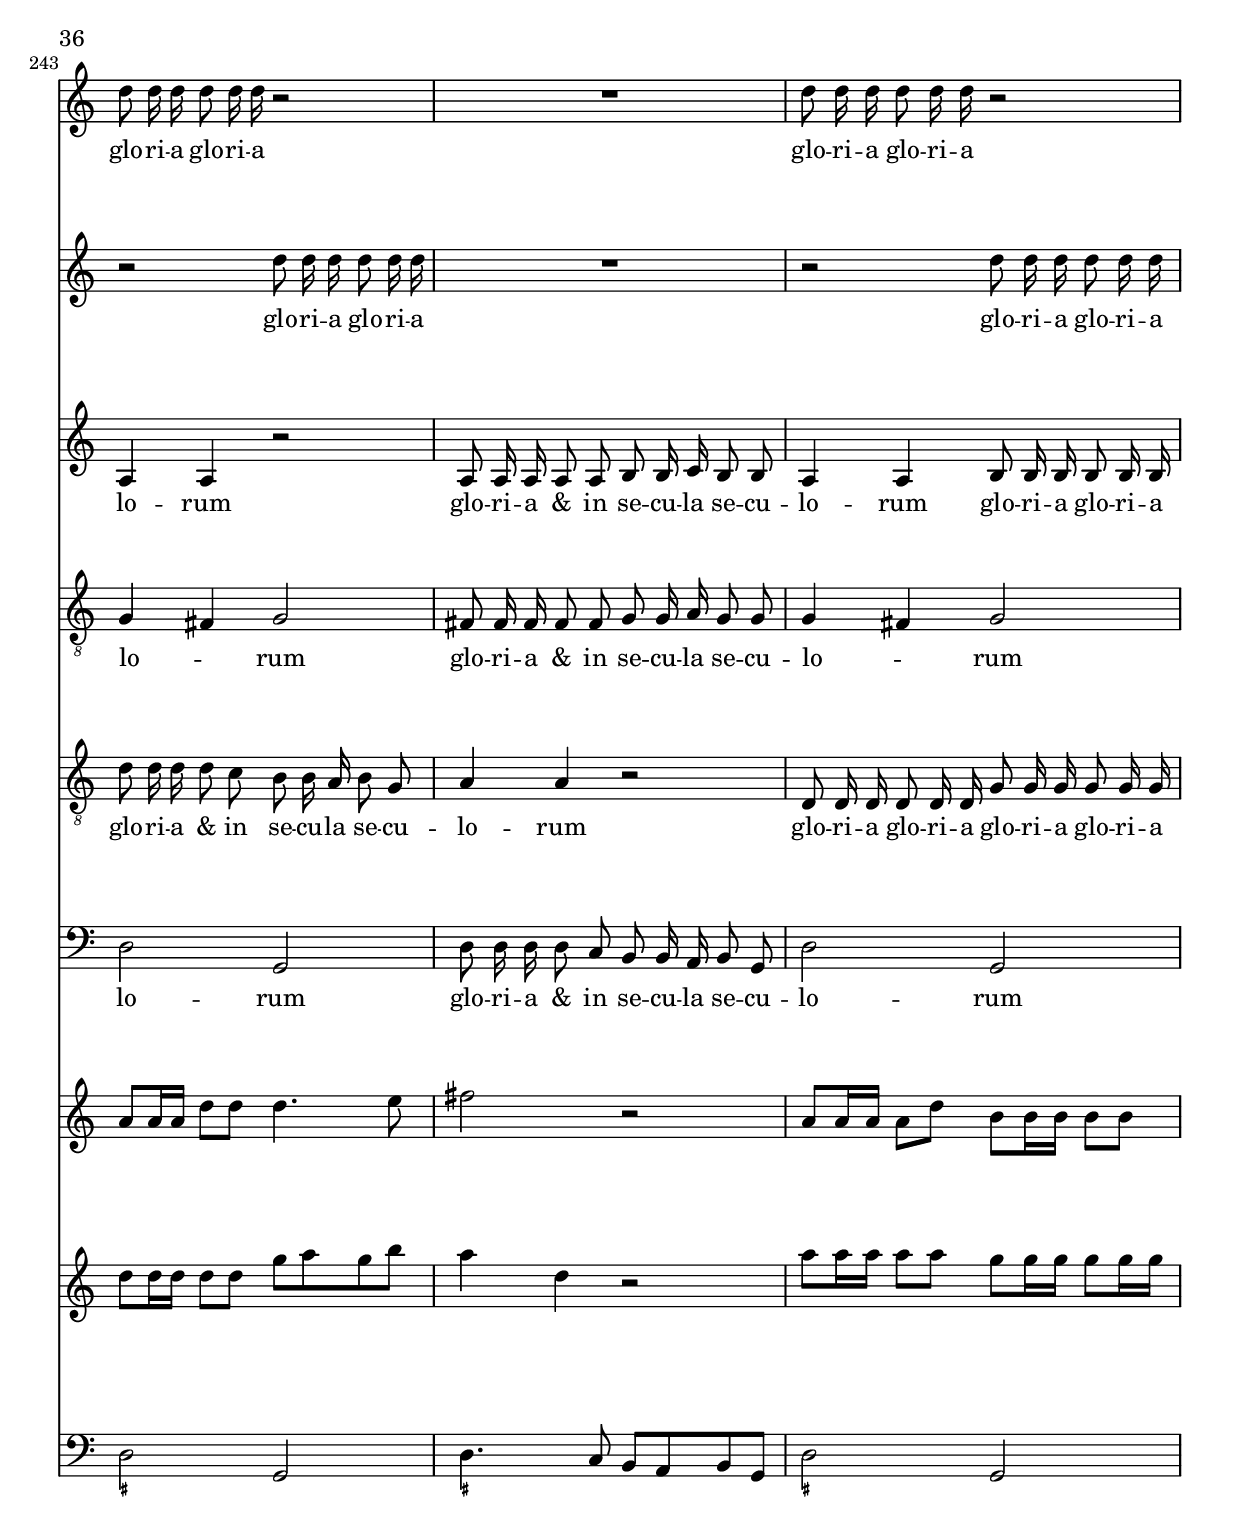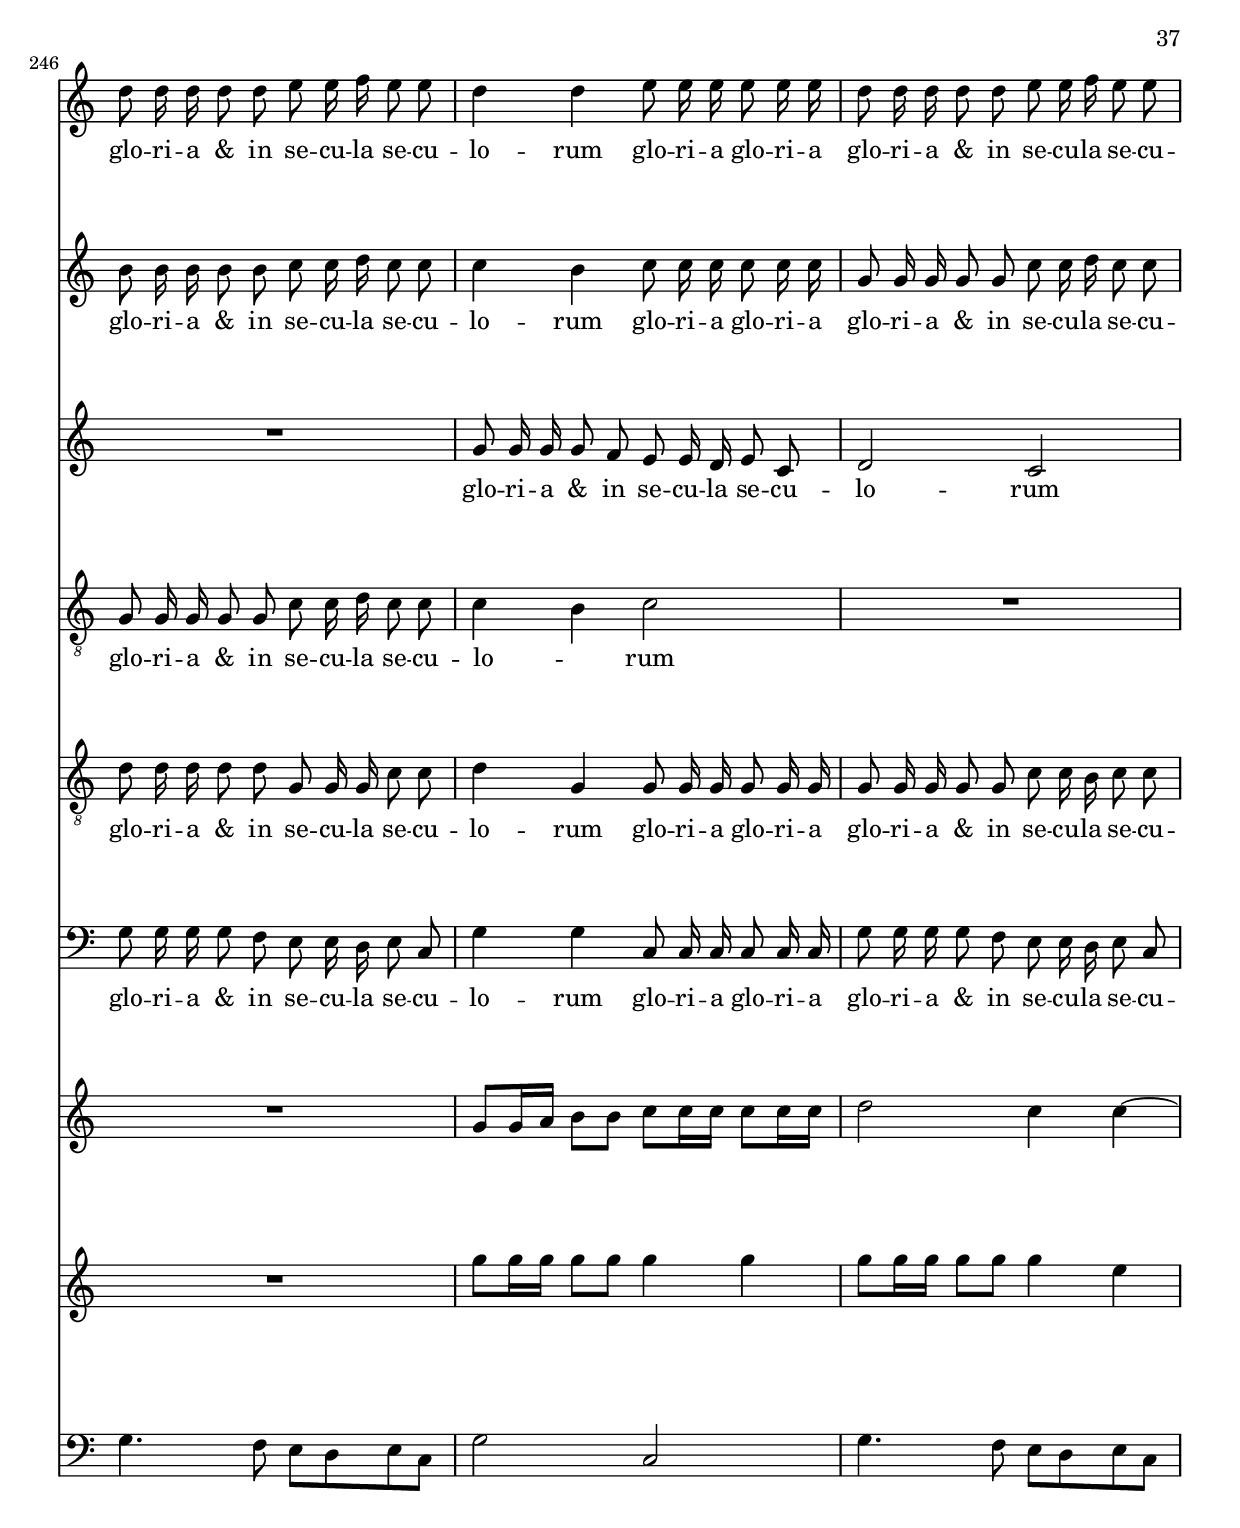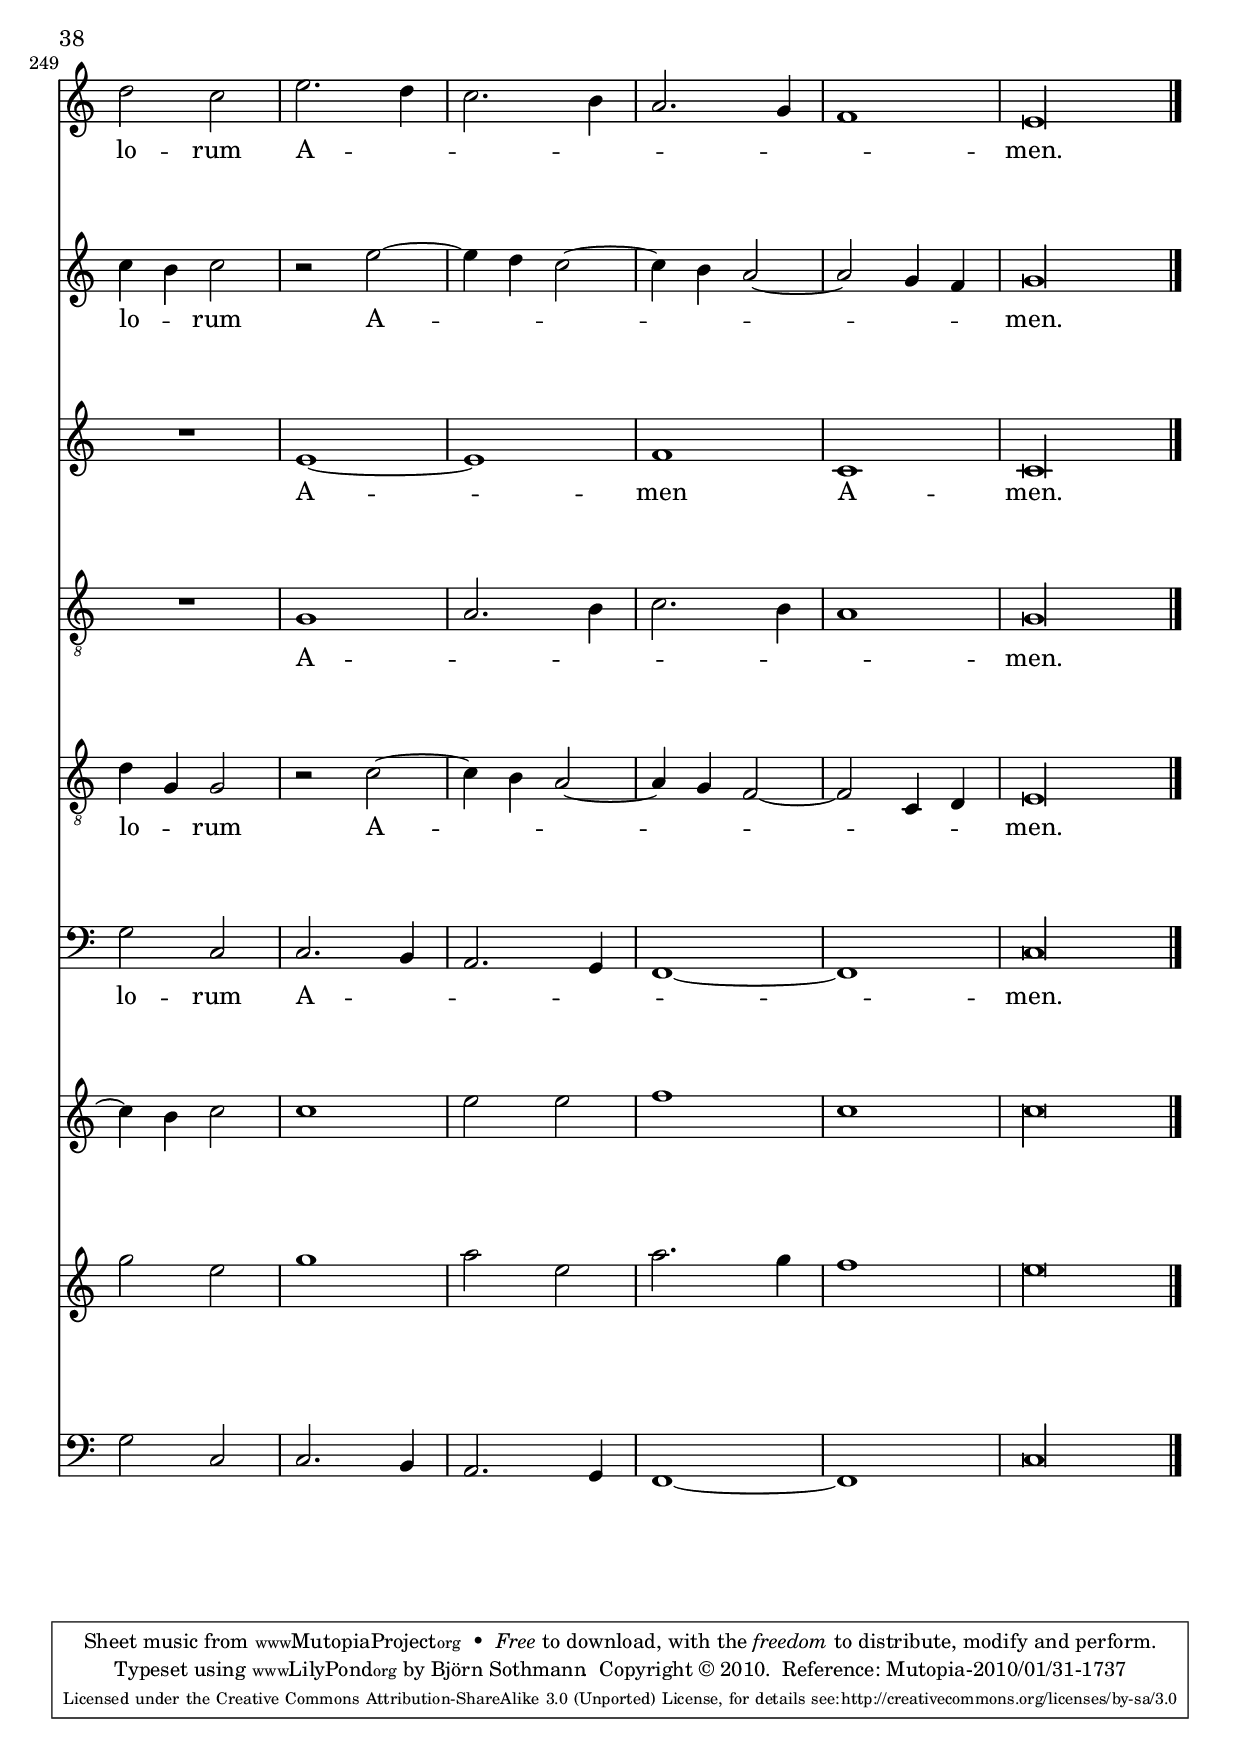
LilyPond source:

\version "2.12.2"

\header {
	title = "Beatus vir primo"
	subtitle = "a 6 voci con 5 instromenti"
	composer = "Claudio Monteverdi (1567-1643)"
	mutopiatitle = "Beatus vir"
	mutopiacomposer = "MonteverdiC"
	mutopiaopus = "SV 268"
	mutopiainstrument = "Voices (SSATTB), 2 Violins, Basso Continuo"
	date = "1641"
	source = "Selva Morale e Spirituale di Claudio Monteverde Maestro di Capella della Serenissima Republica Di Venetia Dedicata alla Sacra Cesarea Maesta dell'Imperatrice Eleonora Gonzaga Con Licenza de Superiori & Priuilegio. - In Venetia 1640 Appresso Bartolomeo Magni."
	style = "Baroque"
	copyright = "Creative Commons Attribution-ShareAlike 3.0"
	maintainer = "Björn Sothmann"
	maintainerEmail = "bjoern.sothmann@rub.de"
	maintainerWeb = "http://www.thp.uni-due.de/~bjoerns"
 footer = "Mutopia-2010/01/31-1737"
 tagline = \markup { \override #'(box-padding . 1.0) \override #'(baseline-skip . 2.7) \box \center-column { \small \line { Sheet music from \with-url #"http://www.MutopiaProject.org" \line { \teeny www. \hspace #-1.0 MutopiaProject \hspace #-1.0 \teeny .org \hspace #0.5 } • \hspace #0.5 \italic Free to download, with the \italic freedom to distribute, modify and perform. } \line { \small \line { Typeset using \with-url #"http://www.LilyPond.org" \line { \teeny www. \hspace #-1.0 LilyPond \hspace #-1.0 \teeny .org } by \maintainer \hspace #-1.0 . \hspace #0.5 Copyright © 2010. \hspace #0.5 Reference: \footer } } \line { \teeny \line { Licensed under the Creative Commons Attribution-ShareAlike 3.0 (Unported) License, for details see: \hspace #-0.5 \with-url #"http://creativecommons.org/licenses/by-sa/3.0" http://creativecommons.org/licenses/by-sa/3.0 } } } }
}

\include "deutsch.ly"

verseSI= \lyricmode {
Be -- a -- tus be -- a -- tus vir Be -- a -- tus be -- a -- tus vir be -- a -- tus vir qui ti -- met Do -- mi -- num Be -- a -- tus be -- a -- tus vir Be -- a -- tus be -- a -- tus vir po -- tens in ter -- ra e -- rit se -- men e -- ius be -- ne -- di -- ce -- tur ge -- ne -- ra -- ti -- o rec -- to -- rum Be -- a -- tus be -- a -- tus vir Be -- a -- tus be -- a -- tus vir glo -- ri -- a "&" di -- vi -- ti -- e in do -- mo e -- ius Be -- a -- tus be -- a -- tus vir be -- a -- tus be -- a -- tus vir be -- a -- tus be -- a -- tus vir be -- a -- tus ex or -- tum est in te -- ne -- bris "&" mi -- se -- ra -- tor be -- a -- tus be -- a -- tus vir be -- a -- tus be -- a -- tus vir
Iu -- cun -- dus iu -- cun -- dus iu -- cun -- dus ho -- mo qui mi -- se -- re -- tur "&" co -- mo -- dat ser -- mo -- nes su -- os in iu -- di -- ti -- o qui -- a in e -- ter -- num non com -- mo -- ve -- bi -- tur in me -- mo -- ri -- a e -- ter -- na pa -- ra -- tum pa -- ra -- tum pa -- ra -- tum cor e -- ius con -- fir -- ma -- tum est non com -- mo -- ve -- bi -- tur dis -- per -- sit dis -- per -- sit de -- dit cor -- nu e -- ius ex -- al -- ta -- bi -- tur in glo -- ri -- a
Be -- a -- tus be -- a -- tus vir be -- a -- tus be -- a -- tus vir be -- a -- tus vir qui ti -- met Do -- mi -- num i -- ra -- sce -- tur i -- ra -- sce -- tur den -- ti -- bus den -- ti -- bus su -- is fre -- met "&" ta -- bes -- cet de -- si -- de -- ri -- um pec -- ca -- to -- rum de -- si -- de -- ri -- um pec -- ca -- to -- rum pe -- ri -- but pe -- ri -- bit Be -- a -- tus vir qui ti -- met Do -- mi -- num
Glo -- ri -- a pa -- tri glo -- ri -- a "&" spi -- ri -- tu -- i san -- cto glo -- ri -- a "&" nunc "&" sem -- per glo -- ri -- a glo -- ri -- a glo -- ri -- a glo -- ri -- a glo -- ri -- a glo -- ri -- a glo -- ri -- a glo -- ri -- a glo -- ri -- a "&" in se -- cu -- la se -- cu -- lo -- rum glo -- ri -- a glo -- ri -- a glo -- ri -- a "&" in se -- cu -- la se -- cu -- lo -- rum A -- men.
}
verseSII= \lyricmode {
Be -- a -- tus Be -- a -- tus vir be -- a -- tus vir qui ti -- met Do -- mi -- num Be -- a -- tus Be -- a -- tus vir po -- tens in ter -- ra e -- rit se -- men e -- ius be -- ne -- di -- ce -- tur ge -- ne -- ra -- ti -- o re -- cto -- rum Be -- a -- tus be -- a -- tus vir glo -- ri -- a "&" di -- vi -- ti -- e in do -- mo in do -- mo e -- ius be -- a -- tus be -- a -- tus vir Be -- a -- tus be -- a -- tus vir be -- a -- tus ex -- or -- tum est in te -- ne -- bris "&" mi -- se -- ra -- tor Be -- a -- tus be -- a -- tus vir
Iu -- cun -- dus iu -- cun -- dus iu -- cun -- dus ho -- mo qui mi -- se -- re -- tur "&" com -- mo -- dat ser -- mo -- nes su -- os in iu -- di -- ti -- o in me -- mo -- ri -- a e -- ter -- na pa -- ra -- tum pa -- ra -- tum pa -- ra -- tum cor e -- ius con -- fir -- ma -- tum est non com -- mo -- ve -- bi -- tus dis -- per -- sit dis -- per -- sit de -- dit cor -- nu e -- ius ex -- al -- ta -- bi -- tur in glo -- ri -- a ex -- al -- ta -- bi -- tur in glo -- ri -- a
Be -- a --  tus be -- a -- tus vir be -- a -- tus vir qui ti -- met Do -- mi -- num i -- ra -- sce -- tur i -- ra -- sce -- tur den -- ti -- bus den -- ti -- bus su -- is fre -- met "&" ta -- be -- scet de -- si -- de -- ri -- um pec -- ca -- to -- rum de -- si -- de -- ri -- um pec -- ca -- to -- rum pe -- ri -- bit pe -- ri -- bit Be -- a -- tus vir qui ti -- met Do -- mi -- num.
Glo -- ri -- a "&" spi -- ri -- tu -- i san -- cto glo -- ri -- a "&" nunc "&" sem -- per glo -- ri -- a glo -- ri -- a glo -- ri -- a glo -- ri -- a glo -- ri -- a glo -- ri -- a glo -- ri -- a glo -- ri -- a glo -- ri -- a "&" in se -- cu -- la se -- cu -- lo -- rum glo -- ri -- a glo -- ri -- a glo -- ri -- a "&" in se -- cu -- la se -- cu -- lo -- rum A -- men.
}
verseA= \lyricmode {
Be -- a -- tus be -- a -- tus vir be -- a -- tus be -- a -- tus vir po -- tens in ter -- ra e -- rit se -- men e -- ius be -- ne -- di -- ce -- tur glo -- ri -- a "&" di -- vi -- ti -- e be -- a -- tus be -- a -- tus vir ex -- or -- tum est mi -- se -- ra -- tor "&" iu -- stus be -- a -- tus be -- a -- tus vir
Be -- a -- tus be -- a -- tus vir be -- a -- tus vir qui ti -- met Do -- mi -- num i -- ras -- se  -- tur i -- ras -- se -- tur den -- ti -- bus den -- ti -- bus su -- is fre -- met "&" ta -- be -- scet De -- si -- de -- ri -- um pec -- ca -- to -- rum pe -- ri -- bit pe -- ri -- bit be -- a -- tus vir qui ti -- met Do -- mi -- num
Glo -- ri -- a pa -- tri glo -- ri -- a "&" fi -- li -- o Glo -- ri -- a "&" spi -- ri -- tu -- i san -- cto glo -- ri -- a si -- cut e -- rat in prin -- ci -- pi -- o glo -- ri -- a  "&" nunc "&" sem -- per Glo -- ri -- a "&" in se -- cu -- la se -- cu -- lo -- rum glo -- ri -- a "&" in se -- cu -- la se -- cu -- lo -- rum glo -- ri -- a glo -- ri -- a glo -- ri -- a "&" in se -- cu -- la se -- cu -- lo -- rum glo -- ri -- a "&" in se -- cu -- la se -- cu -- lo -- rum glo -- ri -- a glo -- ri -- a glo -- ri -- a "&" in se -- cu -- la se -- cu -- lo -- rum A -- men A -- men.
}
verseTI= \lyricmode {
Be -- a -- tus be -- a -- us vir in man -- da -- tis e -- ius vo -- let ni -- mis Be -- a -- tus be -- a -- tus vir po -- tens in ter -- ra e -- rit se -- men e -- ius ge -- ne -- ra -- ti -- o rec -- to -- rum be -- ne -- di -- ce -- tur glo -- ri -- a "&" di -- vi -- ti -- e "&" iu -- sti -- ti -- a e -- ius ma -- net in se -- cu -- lum se -- cu -- li Be -- a -- tus be -- a -- tus vir ex -- or -- tum est mi -- se -- ri -- cors mi -- se -- ra -- tor "&" iu -- stus Be -- a -- tus be -- a -- tus vir Be -- a -- tus vir qui ti -- met Do -- mi -- num
Io -- cun -- dus ho -- mo qui mi -- se -- re -- tur dis -- po -- net ser -- mo -- nes su -- os Qui -- a in e -- ter -- num non com -- mo -- ve -- bi -- tur non com -- mo -- ve -- bi -- tur ab au -- di -- ti -- o -- ne ma -- la non ti -- me -- bit non ti -- me -- bit spe -- ra -- re spe -- ra -- re spe -- ra -- re in Do -- mi -- no cor e -- ius non com -- mo -- ve -- bi -- tur do -- nec des -- pi -- ci -- at i -- ni -- mi -- cos su -- os de -- dit de -- dit pau -- pe -- ri -- bus ius -- ti -- ti -- a e -- ius ma -- net ma -- net in se -- cu -- lum se -- cu -- li cor -- nu e -- ius ex -- al -- ta -- bi -- tus ex -- al -- ta -- bi -- tur in glo -- ri -- a ex -- al -- ta -- bi -- tur in glo -- ri -- a
Be -- a -- tus be -- a -- tus vir be -- a -- tus vir qui ti -- met Do -- mi -- num ir -- ra -- sce -- tur ir -- ra -- sce -- tur den -- ti -- bus den -- ti -- bus su -- is fre -- met "&" ta -- be -- scet de -- si -- de -- ri -- um pec -- ca -- to -- rum de -- si -- de -- ri -- um pec -- ca -- to -- rum pe -- ri -- bit pe -- ri -- bit pe -- ri -- bit pe -- ri -- bit Be -- a -- tus vir qui ti -- met Do -- mi -- num
Glo -- ri -- a pa -- tri glo -- ri -- a "&" fi -- li -- o glo -- ri -- a si -- cut e -- rat in prin -- ci -- pi -- o glo -- ri -- a "&" in se -- cu -- la se -- cu -- lo -- rum glo -- ri -- a "&" in se -- cu -- la se -- cu -- lo -- rum glo -- ri -- a "&" in se -- cu -- la se -- cu -- lo -- rum glo -- ri -- a "&" in se -- cu -- la se -- cu -- lo -- rum glo -- ri -- a "&" in se -- cu -- la se -- cu -- lo -- rum A -- men.
}
verseTII= \lyricmode {
Be -- a -- tus Be -- a -- tus vir in man -- da -- tis e -- ius vo -- let ni -- mis Be -- a -- tus Be -- a -- tus vir ge -- ne -- ra -- ti -- o rec -- to -- rum be -- ne -- di -- ce -- tur Be -- a -- tus Be -- a -- tus vir glo -- ri -- a glo -- ri -- a glo -- ri -- a glo -- ri -- a "&" di -- vi -- ti -- e in do -- mo e -- ius "&" iu -- sti -- ti -- a e -- ius ma -- net in se -- cu -- lum se -- cu -- li Be -- a -- tus be -- a -- tus vir mi -- se -- ri -- cors mi -- se -- ri -- cors Be -- a -- tus be -- a -- tus Be -- a -- tus vir qui ti -- met Do -- mi -- num
Io -- cun -- dus ho -- mo qui mi -- se -- re -- tur dis -- po -- net ser -- mo -- nes su -- os qui -- a in e -- ter -- num non com -- mo -- ve -- bi -- tur non com -- mo -- ve -- bi -- tur ab au -- di -- ti -- o -- ne ma -- la non ti -- me -- bit spe -- ra -- re spe -- ra -- re spe -- ra -- re in Do -- mi -- no cor e -- ius non com -- mo -- ve -- bi -- tur do -- nec des -- pi -- ci -- at in -- ni -- mi -- cos su -- os de -- dit de -- dit pau -- pe -- ri -- bus ius -- ti -- ti -- a e -- ius ma -- net ma -- net in se -- cu -- lum se -- cu -- li cor -- nu e -- ius ex -- al -- ta -- bi -- tur ex -- al -- ta -- bi -- tur in glo -- ri -- a
Be -- a -- tus Be -- a -- tus vir be -- a -- tus vir qui ti -- met Do -- mi -- num pec -- ca -- tor vi -- de -- bit "&" i -- ra -- sce -- tur i -- ra -- sce -- tur i -- ra -- sce -- tur den -- ti -- bus den -- ti -- bus su -- is fre -- met "&" ta -- be -- scet de -- si -- de -- ri -- um pec -- ca -- to -- rum pe -- ri -- bit pe -- ri -- bit de -- si -- de -- ri -- um pec -- ca -- to -- rum pe -- ri -- bit pe -- ri -- bit Be -- a -- tus vir qui ti -- met Do -- mi -- num
Glo -- ri -- a pa -- tri glo -- ri -- a "&" Fi -- li -- o Glo -- ri -- a "&" spi -- ri -- tu -- i San -- cto Glo -- ri -- a si -- cut e -- rat in prin -- ci -- pi -- o glo -- ri -- a "&" nunc "&" sem -- per glo -- ri -- a "&" in se -- cu -- la se -- cu -- lo -- rum glo -- ri -- a glo -- ri -- a glo -- ri -- a glo -- ri -- a glo -- ri -- a "&" in se -- cu -- la se -- cu -- lo -- rum glo -- ri -- a glo -- ri -- a glo -- ri -- a glo -- ri -- a glo -- ri -- a "&" in se -- cu -- la se -- cu -- lo -- rum glo -- ri -- a glo -- ri -- a glo -- ri -- a "&" in se -- cu -- la se -- cu -- lo -- rum A -- men.
}
verseB= \lyricmode {
Be -- a -- tus Be -- a -- tus vir Be -- a -- tus Be -- a -- tus vir po -- tens in ter -- ra e -- rit se -- men e -- ius be -- ne -- di -- ce -- tur Be -- a -- tus be -- a -- tus vir glo -- ri -- a glo -- ri -- a glo -- ri -- a glo -- ri -- a "&" di -- vi -- ti -- e in do -- mo in do -- mo e -- ius "&" iu -- sti -- ti -- a e -- ius ma -- net in se -- cu -- lum se -- cu -- li Be -- a -- tus be -- a -- tus vir in te -- ne -- bris lu -- men lu -- men rec -- tis mi -- se -- ra -- tor mi -- se -- ra -- tor mi -- se -- ra -- tor mi -- se -- ra -- tor "&" iu -- stus Be -- a -- tus be -- a -- tus vir
qui -- a in e -- ter -- num qui -- a in e -- ter -- num non com -- mo -- ve -- bi -- tur e -- rit iu -- stus e -- rit iu -- stus ab au -- di -- ti -- o -- ne ma -- la ma -- la non ti -- me -- bit non com -- mo -- ve -- bi -- tur do -- nec des -- pi -- ti -- at i -- ni -- mi -- cos i -- ni -- mi -- cos su -- os Iu -- sti -- ti -- a e -- ius ma -- net ma -- net in se -- cu -- lum se -- cu -- li ex -- al -- ta -- bi -- tur in glo -- ri -- a ex -- al -- ta -- bi -- tur in glo -- ri -- a ex -- al -- ta -- bi -- tur in glo -- ri -- a in -- glo -- ri -- a
Be -- a -- tus Be -- a -- tus vir be -- a -- tus vir qui ti -- met Do -- mi -- num pec -- ca -- tor vi de -- bit "&" i -- ra -- sce -- tur i -- ra -- sce -- tur i -- ra -- sce -- tur den -- ti -- bus den -- ti -- bus su -- is fre -- met "&" ta -- be -- scet de -- si -- de -- ri -- am pec -- ca -- to -- rum pe -- ri -- bit pe -- ri -- bit de -- si -- de -- ri -- um pec -- ca -- to -- rum pe -- ri -- bit pe -- ri -- bit Be -- a -- tus vir qui ti -- met Do -- mi -- num.
glo -- ri -- a "&" fi -- li -- o Glo -- ri -- a si -- cut e -- rat in prin -- ci -- pi -- o glo -- ri -- a "&" in se -- cu -- la se -- cu -- lo -- rum glo -- ri -- a "&" in se -- cu -- la se -- cu -- lo -- rum glo -- ri -- a "&" in se -- cu -- la se -- cu -- lo -- rum glo -- ri -- a "&" in se -- cu -- la se -- cu -- lo -- rum glo -- ri -- a "&" in se -- cu -- la se -- cu -- lo -- rum glo -- ri -- a glo -- ri -- a glo -- ri -- a "&" in se -- cu -- la se -- cu -- lo -- rum A -- men.
}
 

staffSopranoI = \new Staff  {
	\time 4/4
	\override Score.MetronomeMark #'stencil = ##f
	\tempo 4 = 100 
	\set Staff.instrumentName="Soprano I"
	\set Staff.midiInstrument="oboe"
	\key c \major
	\clef treble
	\relative c'' { 	
		\context Voice = "melodySopI" {
			\dynamicUp
			\autoBeamOff
			r8 e e4 d8 d d8. d16 |
			c8 c c4 c8 c c h |
			c4 r8 e, f4 g |
			a r8 g a c c8. h16 |
			c4 r r2 |
			R1 |
			r8 e e4 d8 d d d |
			c c c4 c8 c c8. h16 |
			c4 r r2 |
			R1*3 |
			e2. d8 c |
			h a h c d16[ e] f[ e] d4 |
			c2 r |
			R1*4 |
			r4 r8 e d d d4 |
			c e,8 e f e f g |
			a a r4 r2 |
			r8 e' e4 d8 d d d |
			c c c4 c8 c c8. h16 |
			c4 r r2 |
			R1*7 |
			r2 f8 f16 f e8. e16 |
			d8. d16 c8 c a c c8.\melisma h16\melismaEnd |
			c8 e e4 d8 d d8. d16 |
			c4 r r2 |
			R1*2 |
			r8 e e4 d8 d d8. d16 |
			c8 c c4 c8 c c8. h16 |
			c2 r |
			r4 d d2~\melisma |
			d8[ a h cis] d[ c h a]\melismaEnd |
			g4 r r2 |
			R1*5 |
			r8 e' e e e e d8. c16 |
			h4 r r2 |
			R1 |
			r4 r8 e d c c8.\melisma h16\melismaEnd | %r4 added
			c4 r r2 |
			R1*3 |
			r8 e e4 d8 d d8. d16 |
			c8 c c4 c8 c c8. h16 |
			c4 r r2 |
			R1 |
			\time 3/2
			\tempo 2=320
			\set Score.measureLength = #(ly:make-moment 3 1)
			r1 r c |
			h1. a2 gis1 |
			a h a |
			a\breve gis1 |
			a a r |
			R\breve.*10 |
			a1 a a |
			a a a |
			a\breve gis1 |
			a\breve r1 |
			R\breve.*5 |
			a1 a a |
			a\breve a1 |
			a\breve gis1 |
			a1. a2 a1 |
			e'\breve. |
			e\breve. |
			e\breve. |
			e\breve. |
			e\breve. |
			e\breve. |
			d1 c d |
			h\breve h1 |
			a\breve r1 |
			R\breve.*7 |
			r1 c h |
			h\melisma a\melismaEnd a |
			a\breve gis1 |
			a a r |
			R\breve.*16 |
			r1 r e' |
			d1. c2 h1 |
			c d c |
			h1. a2 gis1 |
			a a r |
			R\breve.*5 |
			r1 a a |
			h\breve h1 |
			a\breve r1 |
			R\breve.*3 |
			a\breve. |
			a |
			a |
			a |
			a |
			a |
			R\breve.*11 |
			r1 r e' |
			e d c |
			h\breve h1 |
			a1 a r |
			R\breve.*13 |
			e'1.\melisma f2 e f |
			d e c1\melismaEnd h |
			a a r |
			R\breve.*9 |
			e'2 e e e d d |
			c\melisma d4 e c2 d4 c h2 c4 h |
			a1.\melismaEnd a2 a1 |
			R\breve.*7 |
			\time 4/4
			\tempo 4=100
			r8 e' e4 d8 d d d |
			c c c4 c8 c c h |
			c4 r8 g a4 h |
			c r8 e d f d8. d16 |
			c4 r r2 |
			R1*3 |
			r8 e16 e e e d c h4 h |
			R1*3 |
			g8 g16 g g8 a16 h c8 c r4 |
			r1 |
			e16[\melisma d c h] a8\melismaEnd a r2 |
			r f'8 e d4 |
			c r r2 |
			R1 |
			r4 f8 f e e16 e d8 d |
			d d r4 r2 |
			r4 f8 f e e16 e d8 d |
			d d r e c c r h |
			g g r4 r2 |
			R1 |
			r2 r4 g |
			a2 h |
			c r4 e |
			d2 f |
			d2. d4 |
			c1\fermata |
			g2. g8 g |
			a2 a |
			R1*2 |
			a8. a16 a8 a g g a a |
			h2 h |
			R1*2 |
			h8. h16 h8 h a4 h |
			cis2 cis |
			R1 |
			a8 a16 a a8 a16 a r2 |
			R1 |
			a8 a16 a a8 a16 a r2 |
			R1 |
			d8 d16 d d8 d16 d r2 |
			R1 |
			d8 d16 d d8 d16 d r2 |
			d8 d16 d d8 d e e16 f e8 e |
			d 4 d e8 e16 e e8 e16 e |
			d8 d16 d d8 d e e16 f e8 e |
			d2 c |
			e2.\melisma d4 |
			c2. h4 |
			a2. g4 |
			f1\melismaEnd |
			\set Score.measureLength = #(ly:make-moment 4 1)
			e\longa |
			}

	\bar "|."
	}

}

staffSopranoII = \new Staff  {
	\set Staff.instrumentName="Soprano II"
	\set Staff.midiInstrument="oboe"
	\key c \major
	\clef treble
	\relative c'' { 	
		\context Voice = "melodySopII" {
			\dynamicUp
			\autoBeamOff
			R1 |
			r8 e e4 d8 d d d |
			c4 r8 g a4 e |
			f r8 g f e d8. d16 |
			c4 r r2 |
			R1*2 |
			r8 e' e4 d8 d d d |
			c4 r r2 |
			R1*3 |
			c2. h8 a |
			g f g g a c c8.\melisma h16\melismaEnd |
			c2 r |
			R1*4 |
			r4 r8 c c c c8.\melisma h16\melismaEnd |
			c4 c,8 c c c d e |
			f f r4 r2 |
			R1 |
			r8 e' e4 d8 d d8. d16 |
			c4 r r2 |
			R1*7 |
			e8 e16 e d8. d16 c8. c16 h8 h |
			a4 g8 g f e d4 |
			c8 c' c4 c8 c c8. h16 |
			c4 r r2 |
			R1*3 |
			r8 e e4 d8 d d8. d16 |
			c2 r4 d |
			d2~ d8[\melisma a h c] |
			d4. a8 h[ c d c]\melismaEnd |
			h4 r r2 |
			R1*5 |
			r8 c c c c c h8. a16 |
			g4 r r2 |
			R1 |
			r4 r8 g' f e d4 | % r4 added
			c r r2 |
			R1*4 |
			r8 e e4 d8 d8 d8. d16 |
			c4 r r2 |
			R1 |
			\time 3/2
			\tempo 2=320
			\set Score.measureLength = #(ly:make-moment 3 1)
			r1 r e |
			d1. c2 h1 |
			c d c |
			h\breve h1 |
			a a r |
			R\breve.*10 |
			a1 a a |
			a a h |
			h\breve h1 |
			a\breve. |
			R\breve.*5 |
			a1 a a |
			a\breve h1 |
			h\breve h1 |
			a1. a2 a1 |
			R\breve.*16 |
			r1 e' d |
			d\melisma c\melismaEnd h |
			h\breve h1 |
			a a r |
			R\breve.*16 |
			r1 r c |
			h1. a2 gis1 |
			a h a |
			d1. c2 h1 |
			a a r |
			R\breve.*5 |
			r1 a a |
			a\breve gis1 |
			a\breve r1 |
			R\breve.*3 |
			a\breve. |
			a |
			a |
			a |
			a |
			a |
			R\breve.*11 |
			r1 r c |
			c h a |
			a\breve gis1 |
			a a r |
			R\breve.*13 |
			c1.\melisma d2 c d |
			h c a1\melismaEnd gis |
			a a r |
			R\breve.*4 |
			a2 a a a g g |
			f\melisma g4 a f2 g4 f e2 f4 e |
			d1.\melismaEnd d2 d1 |
			R\breve.*2 |
			c'2 c c c h h |
			a\melisma h4 c a2 h4 a g2 a4 g |
			f1.\melismaEnd g2 a1 |
			R\breve.*7 |
			\time 4/4
			\tempo 4=100
			R1 |
			r8 e' e4 d8 d d d |
			c4 r8 e, f4 g |
			a r8 c a c c8. h16 |
			c4 r r2 |
			R1*3 |
			r8 c16 c c c h a g4 g |
			R1*3 |
			g8 g16 g g8 a16 h c8 c r4 |
			R1 |
			c16[\melisma h a g] f8\melismaEnd f r2 |
			r d'8 c c8.\melisma h16\melismaEnd |
			c4 r r2 |
			R1 |
			r4 d8 d c c16 c c8 c |
			h h r4 r2 |
			r4 d8 d c c16 c c8 c |
			h h r c a a r g |
			e e r4 r2 |
			R1 |
			r2 r4 g |
			f2 g |
			a r4 c |
			a2 c |
			c2. h4 |
			c1\fermata |
			R1*4 |
			fis,8. fis16 fis8 fis g g g fis |
			g2 g |
			R1*2 |
			gis8. gis16 gis8 gis a4. gis8 |
			a2 a |
			R1 |
			r2 a8 a16 a a8 a16 a |
			R1 |
			r2 a8 a16 a a8 a16 a |
			R1 | %this bar and the following added (imitation of Soprano I)
			r2 d8 d16 d d8 d16 d |
			R1 |
			r2 d8 d16 d d8 d16 d |
			h8 h16 h h8 h c c16 d c8 c |
			c4 h c8 c16 c c8 c16 c |
			g8 g16 g g8 g c8 c16 d c8 c |
			c4\melisma h\melismaEnd c2 |
			r2 e~\melisma |
			e4 d c2~ |
			c4 h a2~ |
			a g4 f\melismaEnd |
			\set Score.measureLength = #(ly:make-moment 4 1)
			g\longa |
			}

	\bar "|."
	}

}

staffAlto = \new Staff  {
	\set Staff.instrumentName="Alto"
	\set Staff.midiInstrument="oboe"
	\key c \major
	\clef treble
	\relative c'' { 	
		\context Voice = "melodyAlt" {
			\dynamicUp
			\autoBeamOff
			R1 |
			r8 g g4 f8 a g g |
			g4 r r2 |
			R1*4 |
			r8 g g4 f8 a g g |
			g4 r r2 |
			R1*5 |
			g2. f8 e |
			d c d e d16[ e] f[ e] d4 |
			c r r2 |
			R1*4 |
			r4 r8 g' f e d4 |
			c r r2 |
			R1*6 |
			r4 g'8 g16 g f8 e d8. d16 |
			c4 r r2 |
			R1*8 |
			r8 g' g4 f8 a g g |
			e2 r |
			R1*6 |
			r8 e e e e[\melisma fis16 g] fis8.[ e16] |
			d4\melismaEnd r r2 |
			R1*7 |
			a'8. g16 g4 f8 e d4 |
			c r r2 |
			r8 g' e4 a8 a g g |
			g4 r r2 |
			R1 |
			\time 3/2
			\tempo 2=320
			\set Score.measureLength = #(ly:make-moment 3 1)
			R\breve.*136 |
			\time 4/4
			\tempo 4=100
			R1 |
			r8 g e4 a8 a g g |
			g4 r8 g f4 e |
			a r8 g a a g8. f16 |
			e4 r r2 |
			R1*4 |
			r2 r8 f16 f f f e d |
			e8 e r4 r2 |
			R1 |
			r2 c8 c16 c c8 d16 e |
			f8 f r4 a16[\melisma g f e] d8\melismaEnd d |
			R1 |
			r2 a'8 a d,\melisma g\melismaEnd |
			g4 r r2 |
			R1 |
			r4 a8 a g g16 g f8 a |
			g g r4 r2 |
			R1*2 | %R1*2 added
			r4 r8 e c c r h |
			g g r4 r2 |
			r2 r4 d' |
			c2 d |
			f r4 g |
			f2 a |
			g2. g4 |
			e1\fermata |
			c2. c8 d |
			e2 e |
			a,4. h8 c4 cis |
			d4. d8 d2 |
			d8. d16 d8 d d d d d |
			d2 d |
			d8 d16 d d8 d d d d d |
			e4. e8 e2 |
			e8. e16 e8 e e4 d |
			e2 e |
			e8 e16 e e8 e fis fis16 g fis8 fis |
			e2 d |
			e8 e16 e e8 e fis fis16 g fis8 fis |
			e4 e fis8 fis16 fis fis8 d16 d |
			a8 a16 a a8 a h h16 c h8 h |
			a4 a r2 |
			a8 a16 a a8 a h h16 c h8 h |
			a4 a h8 h16 h h8 h16 h |
			R1 |
			g'8 g16 g g8 f e e16 d e8 c |
			d2 c |
			R1 |
			e1~ |
			e |
			f |
			c |
			\set Score.measureLength = #(ly:make-moment 4 1)
			c\longa |
			}

	\bar "|."
	}

}

staffTenoreI = \new Staff  {
	\set Staff.instrumentName="Tenore I"
	\set Staff.midiInstrument="oboe"
	\key c \major
	\clef "G_8"
	\relative c' { 	
		\context Voice = "melodyTenI" {
			\dynamicUp
			\autoBeamOff
			R1 |
			r8 e e4 a,8 a d g, |
			g4 r r2 |
			R1 |
			r2 f8 e f g |
			a h c c c4\melisma h\melismaEnd |
			c r r2 |
			r8 e e4 a,8 a d g, |
			g4 r r2 |
			R1*5 |
			e'2. d8 c |
			h a h c c c c8.\melisma h16\melismaEnd |
			c4 r r2 |
			R1 |
			r4 g8 g a g a h |
			c c r4 r2 |
			R1 |
			r4 r8 g a c g4 |
			g r r2 |
			R1*6 |
			r4 e'8 e16 e d8 c c8. h16 |
			c4 r r2 |
			R1*4 |
			r2 a8 a a a16 a |
			a4 a h c8 c |
			d4 e8 e d4. d8 |
			c4 r r2 |
			r8 e e4 a,8 a d g, |
			c2 r |
			R1*6 |
			r8 c c c c[\melisma d16 e] d8.[ c16] |
			h4\melismaEnd r r2 |
			R1*2 |
			r2 r8 e, f g |
			a4 r r2 |
			R1*3 |
			f'8. f16 e4 d8 c c8.\melisma h16\melismaEnd |
			c4 r r2 |
			r8 c c4 f8 e d8. d16 |
			e4 r8 g, a4 h |
			c r8 e d d d8. d16 |
			\time 3/2
			\tempo 2=320
			\set Score.measureLength = #(ly:make-moment 3 1)
			c\breve r1 |
			R\breve.*11 |
			e1 e d |
			d c h |
			h\breve h1 |
			a\breve a1 |
			R\breve.*5 |
			c1 c\melisma h\melismaEnd |
			h\melisma a\melismaEnd a |
			a\breve gis1 |
			a a r |
			R\breve.*4 |
			r1 e fis |
			gis\breve a1 |
			h1 a c |
			h\breve a1 |
			gis1. gis2 a1 |
			h h a |
			a\breve gis1 |
			a\breve r1 |
			R\breve.*15 |
			r1 e' d |
			c\breve h1 |
			a\breve a1 |
			a\breve a1 |
			a\breve a1 |
			a\breve a1 |
			a\breve a1 |
			h\breve. |
			a\breve r1 |
			R\breve.*7 |
			r1 r e' |
			d1. c2 h1 |
			c d c |
			h1. a2 gis1 |
			a1. a2 a1 |
			R\breve.*5 |
			r1 r a |
			h\breve. |
			a\breve r1 |
			R\breve. |
			a1 a a |
			f1. f2 e1 |
			d1. d2 cis1 |
			d1. d2 e1 |
			f\breve g1 |
			a\melisma h\melismaEnd c |
			h\breve. |
			a\breve r1 |
			R\breve.*10 |
			r1 e' e |
			e d c |
			h\breve h1 |
			a\breve r1 |
			R\breve.*2 |
			e'1 e e2 e |
			f\breve cis1 |
			d\breve e1 |
			f1. f2 e1 |
			e d c |
			h\breve h1 |
			a\breve r1 |
			R\breve.*3 |
			r1 e' e |
			f2 e d c h2. h4 |
			a\breve r1 |
			R\breve.*2 |
			f'2 f f f cis cis |
			d\melisma e4 f d2 e4 d c2 d4 c |
			h2 c4 d h2 c4 h a2 h4 a |
			g1.\melismaEnd g2 d'1 |
			R\breve.*3 |
			f2 f f f e e |
			d\melisma e4 f d2 e4 d c2 d4 c |
			h2 c4 d h2 c4 h a2 h4 a |
			gis2 a4 h gis2 a4 gis fis2 gis4 fis |
			e1. fis4 gis a h c d |
			e1 r r2 h |
			c4 h c gis a\breve~ |
			a\melismaEnd gis1 |
			\time 4/4
			\tempo 4=100
			a4 r r2 |
			r8 c c4 f8 f d d |
			e4 r8 d c4 h |
			a r8 g d' d d g, |
			g4 r r2 |
			R1*4 |
			r8 h16 h h h a g a8 a r4 |
			r2 e8 e16 e e8 f16 g |
			a8 a r4 r2 |
			R1*3 |
			d16[\melisma c h a] g8\melismaEnd g a a d4 |
			e r r2 |
			R1 |
			r4 d8 d g, g16 g d'8 d |
			d d r4 r2 |
			r4 a8 a e' e16 e a,8 a |
			h h r4 r2 |
			r4 r8 c a a r g |
			e e r e f f r d |
			c c r4 r g' |
			c2 h |
			a r4 g |
			a2 a |
			d g, |
			g1\fermata |
			e'2. e8 d |
			c2 c |
			c4. h8 a4 g |
			fis4. fis8 fis2 |
			R1*2 |
			h8 h16 h h8 h h h a a |
			gis4. gis8 gis2 |
			R1*2 |
			cis8 cis16 cis cis8 cis d d16 e d8 d |
			d4\melisma cis\melismaEnd d2 |
			cis8 cis16 cis cis8 cis d d16 e d8 d |
			d4\melisma cis\melismaEnd d2 |
			fis,8 fis16 fis fis8 fis g g16 a g8 g |
			g4\melisma fis\melismaEnd g2 |
			fis8 fis16 fis fis8 fis g g16 a g8 g |
			g4\melisma fis\melismaEnd g2 |
			g8 g16 g g8 g c c16 d c8 c |
			c4\melisma h\melismaEnd c2 |
			R1*2 | %R1 added
			g1\melisma |
			a2. h4 |
			c2. h4 |
			a1\melismaEnd |
			\set Score.measureLength = #(ly:make-moment 4 1)
			g\longa |
			}

	\bar "|."
	}

}

staffTenoreII = \new Staff  {
	\set Staff.instrumentName="Tenore II"
	\set Staff.midiInstrument="oboe"
	\key c \major
	\clef "G_8"
	\relative c' { 	
		\context Voice = "melodyTenII" {
			\dynamicUp
			\autoBeamOff
			R1 |
			r8 c c4 d8 d d d |
			e4 r r2 |
			R1 |
			r2 a,8 g a h |
			c d e f d2 |
			c4 r r2 |
			r8 c c4 d8 d d d |
			e4 r r2 |
			R1*9 |
			r4 e,8 e f e f g |
			a a r4 r2 |
			R1 |
			r4 r8 c c c c8.\melisma h16\melismaEnd |
			c4 r r2 |
			r8 c c4 d8 d d d |
			e4 r r2 |
			R1*3 |
			r2 g,8 g16 g a8 a16 a |
			h8 h16 h r4 r2 |
			r c8 c16 c h8. h16 |
			a8. a16 g8 g a c c8.\melisma h16\melismaEnd |
			c4 r r2 |
			R1*2 | %instead of R1*3 | a8 a a a16 a a4 a | g a8 a h4 c8 c | c8. h16 c4 r2 |
			r2 a8 a a a16 a |
			a4 a g a8 a |
			h4 c8 c c4. h8 |
			c4 r4 r2 |
			r8 c c4 d8 d d d |
			a4 r r2 |
			R1*10 |
			r8 e f g a g a h |
			c4 r r2 |
			R1*5 |
			r8 g g4 a8 a d g, |
			g4 r8 e f4 g |
			a r8 c c c c8.\melisma h16\melismaEnd |
			\time 3/2
			\tempo 2=320
			\set Score.measureLength = #(ly:make-moment 3 1)
			c\breve r1 |
			R\breve.*11 |
			c1 c h |
			h a a |
			a\breve gis1 |
			a\breve a1 |
			R\breve.*5 |
			e'1 e\melisma d\melismaEnd |
			d\melisma c\melismaEnd c |
			h\breve h1 |
			a a r |
			R\breve.*3 |
			r1 e fis |
			gis\breve a1 |
			h c c |
			h\breve a1 |
			gis\breve a1 |
			h\breve r1 |
			h h a |
			a\breve gis1 |
			a\breve r1 |
			R\breve.*17 |
			r1 a g |
			f\breve e1 |
			f\breve e1 |
			d\breve e1 |
			f\melisma g\melismaEnd a |
			a\breve\melisma gis1\melismaEnd |
			a\breve r1 |
			R\breve.*7 |
			r1 r c |
			h1. a2 gis1 |
			a h a |
			d c h |
			a1. a2 a1 |
			R\breve.*5 |
			r1 r a |
			a\breve\melisma gis1\melismaEnd |
			a\breve r1 |
			a1 a g |
			f1. f2 e1 |
			d1. d2 cis1 |
			d1. d2 e1 |
			f2\melisma e f g a1\melismaEnd |
			a2\melisma g a h c1\melismaEnd |
			f,\melisma g\melismaEnd a |
			a\breve\melisma gis1\melismaEnd |
			a\breve r1 |
			R\breve.*10 |
			r1 c c |
			c h a |
			a\breve gis1 |
			a\breve r1 |
			R\breve.*2 |
			c1 c c2 c |
			d\breve e1 |
			f\breve e1 |
			d1. d2 c1 |
			c h a |
			a\breve gis1 |
			a\breve r1 |
			R\breve.*3 |
			r1 c e |
			d2 c h a a2. gis4 |
			a\breve r1 |
			R\breve.*9 |
			d2 d d d c c |
			h\melisma c4 d h2 c4 h a2 h4 a |
			gis2 a4 h gis2 a4 gis fis2 gis4 fis |
			e1. fis4 gis a h c d |
			e1 r r |
			r2 h c4 h c d gis,1 |
			r1 r2 c d4 c d a |
			h\breve\melismaEnd h1 |
			\time 4/4
			\tempo 4=120
			a4 r r2 |
			r8 g g4 a8 a d g, |
			g4 r8 g c4 e |
			a, r8 e' a, c g d |
			e4 r r2 |
			R1 |
			r2 g4 a |
			h r8 c d4 h8 h |
			c a d4 g, r |
			r2 r8 d'16 d d d c h |
			c8 c r4 r2 |
			R1 |
			r2 e,8 e16 e e8 f16 g |
			a8 a r4 f'16[\melisma e d c] h8\melismaEnd h |
			R1 |
			r2 a8 c g4 |
			g r r2 |
			R1 |
			r4 a8 a e' e16 e a,8 a |
			h h r c a a r h |
			g g d' d g, g16 g d'8 d |
			d d r4 r2 |
			R1 |
			r4 r8 c a a r g |
			e e r4 r d |
			a'2 d, |
			a' r4 c |
			f,2 c |
			g' d |
			e1 |
			c'2. c8 h |
			a2 a\fermata |
			f4. f8 f4 g |
			a4. a8 a2\fermata |
			d8. d16 d8 d h a a a |
			g2 g |
			g8 g16 g g8 g g g a a |
			h4. h8 h2 |
			e8. e16 e8 e cis4 h | %cis4 instead of c4
			a2 a |
			R1 |
			a8 a16 a a8 g fis fis16 e fis8 d |
			a'4 a r2 |
			a8 a16 a a8 a16 a d8 d16 d d8 d16 d |
			R1 |
			d8 d16 d d8 c h h16 a h8 g |
			a4 a r2 |
			d,8 d16 d d8 d16 d g8 g16 g g8 g16 g |
			d'8 d16 d d8 d g, g16 g c8 c |
			d4 g, g8 g16 g g8 g16 g |
			g8 g16 g g8 g c c16 h c8 c |
			d4\melisma g,\melismaEnd g2 |
			r2 c~\melisma |
			c4 h a2~ |
			a4 g f2~ |
			f c4 d\melismaEnd |
			\set Score.measureLength = #(ly:make-moment 4 1)
			e\longa |
			}

	\bar "|."
	}

}

staffBasso = \new Staff  {
	\set Staff.instrumentName="Basso"
	\set Staff.midiInstrument="oboe"
	\key c \major
	\clef bass
	\relative c { 	
		\context Voice = "melodyBas" {
			\dynamicUp
			\autoBeamOff
			R1 |
			r8 c e4 f8 f g g |
			c,4 r r2 |
			R1*4 |
			r8 c e4 f8 f g g |
			c,4 r r2 |
			R1*5 |
			c'4 h8 a g fis g a |
			h16[\melisma a g f] e[ f g e] f8\melismaEnd d g4 |
			c, r r2 |
			R1*4 |
			r4 r8 e f f g4 |
			c, r r2 |
			r8 c e4 f8 f g g |
			c,4 r r2 |
			R1*3 |
			c8 c16 c d8 d16 d e8 e16 e r4 |
			R1 |
			c'8 c16 c h8. h16 a8. a16 g8 g |
			f4 e8 e f d g4 |
			c, r r2 |
			R1*2 |
			a'8 a a a16 a a8.[\melisma g16] f8.[ e16] |
			d4\melismaEnd c h a8 a |
			g4 e8 e f4 g |
			c r r2 |
			r8 c e4 f8 f g g |
			a2 r |
			R1*7 |
			r4 e f g |
			c, r r2 |
			r4 g'8 e f d g4 |
			c, r r2 |
			R1 |
			a'8. g16 g8. f16 f8. e16 e4 |
			d4 r r2 |
			a'8. g16 g4 f r |
			d8. d16 e4 f8 f g4 |
			c, r r2 |
			r8 c e4 f8 f g g |
			c,4 r r2 |
			R1 |
			\time 3/2
			\tempo 2=320
			\set Score.measureLength = #(ly:make-moment 3 1)
			R\breve.*27 |
			r1 a h |
			c\breve d1 |
			e e r |
			r e fis |
			gis\breve a1 |
			h h c |
			h\breve a1 |
			d,\breve. |
			e |
			a,\breve r1 |
			R\breve.*10 |
			r1 c' h |
			a\melisma g\melismaEnd f |
			e\breve e1 |
			a, a r |
			R\breve.*2 |
			r1 a' g |
			f\breve e1 |
			d\breve cis1 |
			d\breve e1 |
			f\breve cis1 | %instead of f\breve c1 |
			d\breve f1 |
			e\breve. |
			a,\breve r1 |
			R\breve.*19 |
			a'1 a g |
			f1. f2 e1 |
			d1. d2 cis1 |
			d1. d2 e1 |
			f\breve a1 |
			f\breve e1 |
			d\breve e1 |
			f\breve c1 |
			d\melisma h e\melismaEnd |
			a,\breve. |
			R\breve.*16 |
			a'1 a g2 g |
			f\breve e1 |
			d\breve a'1 |
			d,1. d2 e1 |
			f c c |
			d\breve e1 |
			a,\breve r1 |
			R\breve.*7 |
			a'2 a a a g g |
			f\melisma g4 a f2 g4 f e2 f4 e |
			d1.\melismaEnd d2 d1 |
			g2 g g g f f |
			e\melisma f4 g e2 f4 e d2 e4 d |
			c1.\melismaEnd c2 g'1 |
			c,2 c c c g g |
			a\breve a1 |
			d\breve.~ |
			d |
			R\breve.*4 |
			r1 r f |
			e\breve e1 |
			\time 4/4
			\tempo 4=100
			a,4 r r2 |
			r8 c e4 f8 f g g |
			c,4 r8 h a4 g |
			f e f8 f g g |
			c4 r r2 |
			R1 |
			c4 d e r8 f |
			g4 e8 e f d g4 |
			c, r r2 |
			r8 g'16 g g g f e f8 f r4 |
			r2 c8 c16 c c8 d16 e |
			f8 f r4 r2 |
			R1*3 |
			h16[\melisma a g f] e8\melismaEnd e8 f d g4 |
			c, r r2 |
			R1 |
			r4 d8 d e e16 e f8 f |
			g g r a f f r g |
			c, c d d e e16 e f8 f |
			g g r4 r2 |
			R1 |
			r4 r8 a, f f r g |
			c c r4 r h |
			a2 g |
			f r4 e |
			f2 f |
			g2. g4 |
			c1\fermata |
			R1*2 |
			f4. f8 f4 e |
			d4. d8 d2 |
			R1*2 |
			g8 g16 g g8 g g g f f |
			e4. e8 e2 |
			R1*2 |
			a8 a16 a a8 g fis fis16 e fis8 d |
			a'4 a r2 |
			a8 a16 a a8 g fis fis16 e fis8 d |
			a'2 d, |
			d8 d16 d d8 c h h16 a h8 g |
			d'2 g, |
			d'8 d16 d d8 c h h16 a h8 g |
			d'2 g, |
			g'8 g16 g g8 f e e16 d e8 c |
			g'4 g c,8 c16 c c8 c16 c |
			g'8 g16 g g8 f e e16 d e8 c |
			g'2 c, |
			c2.\melisma h4 |
			a2. g4 |
			f1~ |
			f\melismaEnd |
			\set Score.measureLength = #(ly:make-moment 4 1)
			c'\longa |
			}

	\bar "|."
	}

}

staffViolinI = \new Staff  {
	\set Staff.instrumentName="Violino I"
	\set Staff.midiInstrument="violin"
	\key c \major
	\clef treble
	\relative c'' {
		R1 |
		r8 c c4 c8 c c8. h16 |
		c4 r r2 |
		R1*4 |
		r8 c c4 c8 c c8. h16 |
		c4 r r2 |
		r8 g' g4 a16 g f e d e f d |
		e4. e8 f e f16 e f g |
		a4 r8 g a16 g f e d e f d |
		e2 r |
		R1*3 |
		r4 e,8 e f e f g |
		a4 r8 c c c c8. h16 |
		c4 r r2 |
		R1*4 |
		r8 c c4 c8 c c8. h16 |
		c4 r r2 |
		r8 e e8. d16 c8 f16 e d8 g16 f |
		e8 g16 f e d c h c8 e16 d c h a g |
		a h c d e f g8 f e d4 |
		c r r2 |
		R1*10 |
		r8 c c4 c8 c c8. h16 |
		c2 r |
		R1*3 |
		r8 g' g4 a16 g f e d e f d |
		e8. f16 e8. f16 e8. f16 d8. e16 |
		f4 r8 g f e d8. d16 |
		c4 r r2 |
		R1*6 |
		f8. e16 e4 d8 c h4 |
		c r r2 |
		R1*2 |
		r8 c c4 c8 c c8. h16 |
		c4 r r2 |
		R1 |
		\time 3/2
		\tempo 2=320
		\set Score.measureLength = #(ly:make-moment 3 1)
		R\breve.*4 |
		r1 r c |
		h1. a2 gis1 |
		a h a |
		d1. c2 h1 |
		a\breve. |
		a2 h c d e1 |
		f1. g2 a1 |
		a\breve gis1 |
		a\breve r1 |
		R\breve.*5 |
		c,1 c h |
		h a a |
		a\breve gis1 |
		a\breve r1 |
		R\breve.*14 |
		r1 r c |
		h1. a2 gis1 |
		a h a |
		d1. c2 h1 |
		a\breve. |
		a2 h c d e1 |
		f1. g2 a1 |
		a\breve gis1 |
		a\breve r1 |
		R\breve.*5 |
		r1 c, h |
		h a a |
		a\breve gis1 |
		a\breve r1 |
		R\breve.*6 |
		r1 r c |
		h1. a2 gis1 |
		a h a |
		d1. c2 h1 |
		a a r |
		R\breve.*7 |
		r1 a a |
		a\breve gis1 |
		a\breve r1 |
		R\breve. |
		r1 r a |
		a\breve gis1 | %instead of a\breve g1 |
		a\breve r1 |
		R\breve.*10 |
		r1 r c |
		h1. a2 gis1 |
		a h a |
		d1. c2 h1 |
		a\breve. |
		a2 h c d e1 |
		f1. g2 a1 |
		a\breve gis1 |
		a\breve r1 |
		R\breve.*5 |
		r1 c, c |
		c h a |
		a\breve gis1 |
		a\breve r1 |
		R\breve.*5 |
		c1. d2 c d |
		h c a1 gis |
		a a r |
		R\breve.*3 |
		r1 c e |
		d2 c h a a2. gis4 |
		a\breve r1 |
		R\breve.*3 |
		e'2 e e e h h |
		c d4 e c2 d4 c h2 c4 h |
		a1 a r |
		R\breve.*9 |
		\time 4/4
		\tempo 4=100
		R1 |
		r8 c c4 c8 c c8. h16 |
		c4 r8 e, f4 g |
		a r8 c a c c8. h16 |
		c4 r r2 |
		r8 g' g4 a16 g f e d e f d |
		e4 r r2 |
		R1 |
		r2 r8 e16 e e e d c |
		h4 r r2 |
		e,8 e16 e e8 f16 g a4 r |
		r2 f'16 e d c h8 h |
		R1*2 |
		r2 e16 d c h a8 a |
		R1*2 |
		r8 g' g4 a16 g f e d e f d |
		e4 d8 d c c16 c c8 c |
		h h r4 r2 |
		r4 d8 d c c16 c c8 c |
		h h r4 r2 |
		R1*2 |
		r2 r4 g |
		f2 g |
		a r4 c |
		a2 c |
		c2. h4 |
		c1\fermata |
		e2. e8 d |
		c2 c\fermata |
		R1*2 |
		fis8. fis16 fis8 fis g g g fis |
		g2 g\fermata |
		R1*2 |
		gis8. gis16 gis8 gis a4. gis8 |
		a2 a\fermata |
		R1 |
		a,8 a16 a a8 a d8 d16 e d8 a |
		cis2 r 
		a'8 a16 a a8 a16 a fis8 fis16 fis fis8 fis16 fis |
		R1 |
		a,8 a16 a d8 d d4. e8 |
		fis2 r |
		a,8 a16 a a8 d h h16 h h8 h |
		R1 |
		g8 g16 a h8 h c c16 c c8 c16 c |
		d2 c4 c~ |
		c h c2 |
		c1 |
		e2 e |
		f1 |
		c |
		\set Score.measureLength = #(ly:make-moment 4 1)
		c\longa |
	\bar "|."
	}

}

staffViolinII = \new Staff  {
	\set Staff.instrumentName="Violino II"
	\set Staff.midiInstrument="violin"
	\key c \major
	\clef treble
	\relative c'' {
		R1 |
		r8 e e4 d8 d d d |
		c4 r r2 |
		R1*4 |
		r8 e e4 d8 d d d |
		c g' g4 a16 g f e d e f d |
		e f g f e d c h a8 c c8. h16 |
		c4. c8 d c d16 c d e |
		f4 r8 g f16 e d c h c d h |
		c2 r |
		R1*3 |
		r4 g8 g a g a h |
		c4 r8 e d d d4 |
		c r r2 |
		R1*4 |
		r8 e e4 d8 d d d |
		c e e8. d16 c8 f16 e d8 g16 f |
		e8 c c8. h16 a8 d16 c h8 e16 d |
		c8 e16 d c h a g a8 c16 h a g f e |
		f g a h c d e8 d c c8. h16 |
		c4 r r2 |
		R1*10 |
		r8 e e4 d8 d d d |
		c2 r |
		R1*2 |
		r8 g' g4 a16 g f e d e f d |
		e f g f e d c h a8 c c8. h16 |
		c8. d16 c8. d16 c8. d16 h8. c16 |
		a4  r8 e' d c c8. h16 |
		c4 r r2 |
		R1*6 |
		a'8. g16 g4 f8 e d4 |
		c r r2 |
		R1*2 |
		r8 e e4 d8 d d8. d16 |
		c4 r r2 |
		R1 |
		\time 3/2
		\tempo 2=320
		\set Score.measureLength = #(ly:make-moment 3 1)
		R\breve.*4 |
		r1 r e |
		d1. c2 h1 |
		c d c |
		h1. a2 gis1 |
		a2 h c d e1 |
		f\breve g1 |
		a1. h2 c1 |
		h\breve h1 |
		a\breve r1 |
		R\breve.*5 |
		e1 e d |
		d c h |
		h\breve h1 |
		a\breve r1 |
		R\breve.*14 |
		r1 r e' |
		d1. c2 h1 |
		c d c |
		h1. a2 gis1 |
		a2 h c d e1 |
		f\breve g1 |
		a1. h2 c1 |
		h\breve h1 |
		a\breve r1 |
		R\breve.*5 |
		r1 e d |
		d c h |
		h\breve h1 |
		a\breve r1 |
		R\breve.*6 |
		r1 r e' |
		d1. c2 h1 |
		c d c |
		h1. a2 gis1 |
		a a r |
		R\breve.*7 |
		r1 a a |
		h\breve h1 |
		a\breve r1 |
		R\breve. |
		r1 r a |
		h\breve h1 |
		a\breve r1 |
		R\breve.*10 |
		r1 r e' |
		d1. c2 h1 |
		c d c |
		h1. a2 gis1 |
		a2 h c d e1 |
		f\breve g1 |
		a1. h2 c1 |
		h\breve h1 |
		a\breve r1 |
		R\breve.*5 |
		r1 e e |
		e d c |
		h\breve h1 |
		a\breve r1 |
		R\breve.*5 |
		e'1. f2 e f |
		d e c1 h |
		a a r |
		R\breve.*3 |
		r1 e' e |
		f2 e d c h2. h4 |
		a\breve r1 |
		R\breve.*3 |
		g'2 g g g f f |
		e f4 g e2 f4 e d2 e4 d |
		c1 c r |
		R\breve.*9 |
		\time 4/4
		\tempo 4=100
		R1 |
		r8 e e4 d8 d d d |
		c4 r8 g a4 h |
		c r8 e d f d8. d16 |
		c8 g' g4 a16 g f e d e f d |
		e f g f e d c h a8 c c8. h16 |
		c4 r r2 |
		R1 |
		r2 r8 g'16 g g g f e |
		d4 r r2 |
		g,8 g16 g g8 a16 h c4 r |
		r2 a'16 g f e d8 d |
		R1*2 |
		r2 g16 f e d c8 c |
		R1 |
		r8 g' g4 a16 g f e d e f d |
		e f g f e d c h a8 c c8. h16 |
		c4 f8 f e e16 e d8 d |
		d4 r r2 |
		r4 f8 f e e16 e d8 d |
		d4 r r2 |
		R1*2 |
		r2 r4 g, |
		a2 h |
		c r4 e |
		d2 f |
		d2. d4 |
		c1\fermata |
		c2. c8 d |
		e2 e |
		R1*2 |
		d8. d16 d8 d d4 c8 a |
		d2 d |
		R1*2 |
		e8. e16 e8 e e cis d h | %cis instead of c
		e2 e |
		R1 |
		e8 e16 e e8 e fis fis16 g fis8 fis |
		e4 e r2 |
		e8 e16 e e8 e16 e d8 d16 d d8 d16 d |
		R1 |
		d8 d16 d d8 d g a g h |
		a4 d, r2 |
		a'8 a16 a a8 a g g16 g g8 g16 g |
		R1 |
		g8 g16 g g8 g g4 g |
		g8 g16 g g8 g g4 e |
		g2 e |
		g1 
		a2 e |
		a2. g4 |
		f1 |
		\set Score.measureLength = #(ly:make-moment 4 1)
		e\longa |
	\bar "|."
	}

}

staffBassoContinuo = \new Staff  {
	\set Staff.instrumentName="Basso"
	\set Staff.midiInstrument="harpsichord"
	\key c \major
	\clef bass
	\relative c {
		c4 e f g |
		c, e f g |
		c, h a g |
		f e f g |
		c h a g |
		f e g2 |
		c4 e f g |
		c, e f g |
		c, e f g |
		c, e f g |
		c, h a g |
		f e f g |
		c d e f |
		g e f g |
		c, d e f |
		g e f g |
		c, h a g |
		f e f g |
		c h a g |
		f e f g |
		c h a g |
		f e f g |
		c e f g |
		c, e f g |
		c, e f g |
		c, e f g |
		c, h a g |
		f e f g |
		c d e f |
		g e f g |
		c h a g |
		f e f g |
		c h a g |
		f e f g |
		c, e f g |
		a g f e |
		d c h a |
		g e f g |
		c e f g |
		c, e f g |
		a2. g4 |
		fis1 |
		fis |
		g4 e f g |
		c, e f g |
		c, h a g |
		f e f g |
		c d e f |
		g e f g |
		c, d e f |
		g e f g |
		c, h a g |
		f e f g |
		a' g f e |
		d e f g |
		a g f e |
		d e f g |
		c, e f g |
		c, e f g |
		c, h a g |
		f e f g |
		\time 3/2
		\tempo 2=320
		\set Score.measureLength = #(ly:make-moment 3 1)
		c\breve c1 d\breve e1 |
		a,\breve c1 d\breve e1 |
		a,\breve c1 d\breve e1 |
		a,\breve c1 d\breve e1 |
		a\breve g1 f\breve e1 |
		d\breve c1 d\breve e1 |
		a,\breve h1 c\breve d1 |
		e\breve e1 a a g |
		f e d e\breve e1 |
		a,\breve h1 c\breve d1 |
		e\breve e1 a,\breve h1 |
		c\breve d1 e\breve e1 |
		a\breve g1 f e d |
		e\breve e1 a, a h |
		c\breve d1 e\breve a,1 |
		e'\breve fis1 gis\breve a1 |
		gis\breve a1 gis\breve a1 |
		d,\breve d1 e\breve e1 |
		a,\breve c1 d\breve e1 |
		a,\breve c1 d\breve e1 |
		a\breve g1 f\breve e1 |
		d\breve c1 d\breve e1 | %instead of d\breve cis1 d\breve e1 |
		a,\breve h1 c\breve d1 |
		e\breve e1 a,\breve h1 |
		c\breve d1 e\breve e1 |
		a,\breve h1 c\breve d1 |
		e\breve d1 a'\breve g1 |
		f\breve e1 d\breve cis1 |
		d\breve cis1 d\breve cis1 |
		d e f e\breve e1 |
		a,\breve c1 d\breve e1 |
		a,\breve c1 d\breve e1 |
		a,\breve c1 d\breve e1 |
		a,\breve c1 d\breve e1 |
		a,\breve c1 d\breve e1 |
		a,\breve c1 d\breve e1 |
		a,\breve c1 d\breve e1 |
		a,\breve c1 d\breve e1 |
		a,\breve c1 d\breve e1 |
		a,\breve c1 d\breve e1 |
		a\breve g1 f\breve e1 |
		d\breve cis1 d\breve cis1 |
		d\breve cis1 d\breve cis1 |
		d\breve e1 f\breve c1 |
		d\breve e1 a,\breve c1 |
		d\breve e1 a,\breve c1 |
		d\breve e1 a\breve g1 |
		f\breve e1 d\breve cis1 |
		d\breve e1 a,\breve h1 |
		c\breve d1 e\breve e1 |
		a,\breve h1 c\breve d1 |
		e\breve e1 a,\breve h1 |
		c\breve d1 e\breve e1 |
		a\breve g1 f\breve e1 |
		d\breve a'1 d,\breve e1 |
		f c c d\breve e1 |
		a,\breve c1 d\breve e1 |
		a,\breve c1 d\breve e1 |
		a,\breve c1 d\breve e1 |
		a,\breve c1 d\breve e1 |
		a\breve g1 f\breve e1 |
		d\breve d1 g\breve f1 |
		e\breve d1 c\breve g'1 |
		c,1. c2 g1 a\breve a1 |
		d\breve. d |
		e e |
		e e |
		e1 f\breve e e1 |
		\time 4/4
		\tempo 4=100
		a2 f4 g |
		c, e f g |
		c, h a g |
		f e f g |
		c e f g |
		c, e f g |
		c, d e f |
		g e f g |
		c, d e f |
		g e f g |
		c, h a g |
		f e f g |
		c h a g |
		f e f g |
		c d e f |
		g e f g |
		c, e f g |
		c, e f g |
		c, d e f |
		g a f g |
		c, d e f |
		g e f g |
		c, e f g |
		c, a f g |
		c r r h |
		a2 g |
		f e |
		f f |
		g1 |
		c\fermata |
		\clef tenor
		c'2. c8 h |
		a2 a\fermata |
		\clef bass
		f4. f8 f4 e |
		d2 d \fermata |
		\clef tenor
		d'4. d8 h4 a |
		g2 g\fermata |
		\clef bass
		g2 g4 f |
		e2 e\fermata |
		\clef tenor
		e'2 cis4 h |
		a2 a |
		\clef bass
		a4. g8 fis e fis d |
		a'4. g8 fis e fis d |
		a'4. g8 fis e fis d |
		a'2 d, |
		d4. c8 h a h g |
		d'2 g, |
		d'4. c8 h a h g |
		d'2 g, |
		g'4. f8 e d e c |
		g'2 c, |
		g'4. f8 e d e c |
		g'2 c, |
		c2. h4 |
		a2. g4 |
		f1~ |
		f1 |
		\set Score.measureLength = #(ly:make-moment 4 1)
		c'\longa |
		\bar "|."
	}

}

staffBC = \new FiguredBass {
	\figuremode {
		s1*61 |
		\time 3/2
		\tempo 2=320
		\set Score.measureLength = #(ly:make-moment 3 1)
		s\breve. s\breve <_+>1 |
		s\breve. s\breve. |
		s\breve. s\breve. |
		s\breve. s\breve <_+>1 |
		s\breve. s\breve. |
		s\breve. s\breve <_+>1 |
		s\breve. s\breve. |
		<_+>\breve s1 s\breve. |
		s\breve. <_+>\breve s1 |
		s\breve. s\breve. |
		<_+>\breve s1 s\breve. |
		s\breve. <_+>\breve s1 |
		s\breve. s\breve. |
		<_+>\breve s1 s\breve. 
		s\breve. s\breve. |
		<_+>\breve s1 s\breve. |
		s\breve. s\breve. |
		s\breve. <_+>\breve s1 |
		s\breve. s\breve <_+>1 |
		s\breve. s\breve <_+>1 |
		s\breve. s\breve. |
		s\breve. s\breve <_+>1 |
		s\breve. s\breve. |
		<_+>\breve s1 s\breve. |
		s\breve. <_+>\breve s1 |
		s\breve. s\breve. |
		<_+>\breve s1 s\breve. |
		s\breve. s\breve. |
		s\breve. s\breve. |
		s\breve. <_+>\breve s1 |
		s\breve. s\breve <_+>1 |
		s\breve. s\breve <_+>1 |
		s\breve. s\breve <_+>1 |
		s\breve. s\breve <_+>1 |
		s\breve. s\breve <_+>1 |
		s\breve. s\breve <_+>1 |
		s\breve. s\breve <_+>1 |
		s\breve. s\breve. |
		s\breve. s\breve <_+>1 |
		s\breve. s\breve <_+>1 |
		s\breve. s\breve. |
		s\breve. s\breve. |
		s\breve. s\breve. |
		s\breve. s\breve. |
		s\breve <_+>1 s\breve. |
		s\breve. s\breve. |
		s\breve <_+>1 s\breve. |
		s\breve. s\breve. |
		s\breve <_+>1 s\breve. |
		s\breve. <_+>\breve s1 |
		s\breve. s\breve. |
		<_+>\breve s1 s\breve. |
		s\breve. <_+>\breve s1 |
		s\breve. s\breve. |
		s\breve <_+>1 s\breve. |
		s\breve. s\breve <_+>1 |
		s\breve. s\breve <_+>1 |
		s\breve. s\breve <_+>1 |
		s\breve. s\breve <_+>1 |
		s\breve. s\breve <_+>1 |
		s\breve. s\breve. |
		s\breve. s\breve. |
		s\breve. s\breve. |
		s\breve. s\breve. |
		s\breve. s\breve. |
		<_+>\breve. <_+>\breve. |
		<_+>\breve. <_+>\breve. |
		s\breve. <_+>\breve s1 |
		\time 4/4
		\tempo 4=100
		s1 |
		s1 |
		s1 |
		s1 |
		s1 |
		s1 |
		s1 |
		s1 |
		s1 |
		s1 |
		s1 |
		s1 |
		s1 |
		s1 |
		s1 |
		s1 |
		s1 |
		s1 |
		s1 |
		s1 |
		s1 |
		s1 |
		s1 |
		s1 |
		s1 |
		s1 |
		s1 |
		s1 |
		s1 |
		s1 |
		s1 |
		s1 |
		s1 |
		<_+>2 s2 |
		<_+>2 s2 |
		s1 |
		s1 |
		<_+>2 <_+>2 |
		<_+>2 s2 |
		<_+>2 <_+>2 |
		<_+>2 s4 s8 <_+>8 |
		<_+>2 s4 s8 <_+>8 |
		<_+>2 s2 |
		<_+>2 <_+>2 |
		<_+>2 s2 |
		<_+>2 s2 |
		<_+>2 s2 |
		<_+>2 s2 |
		s1 |
		s1 |
		s1 |
		s1 |
		s1 |
		s1 |
		s1 |
		s1 |
		\set Score.measureLength = #(ly:make-moment 4 1)
		s\longa |
	}
}


\score {
	<<
		\staffSopranoI
		\context Lyrics = "lmelodySopI" \lyricmode  { \lyricsto "melodySopI" \verseSI }
		
		\staffSopranoII
		\context Lyrics = "lmelodySopII" \lyricmode  { \lyricsto "melodySopII" \verseSII }
		
		\staffAlto
		\context Lyrics = "lmelodyAlt" \lyricmode  { \lyricsto "melodyAlt" \verseA }
		
		\staffTenoreI
		\context Lyrics = "lmelodyTenI" \lyricmode  { \lyricsto "melodyTenI" \verseTI }
		
		\staffTenoreII
		\context Lyrics = "lmelodyTenII" \lyricmode  { \lyricsto "melodyTenII" \verseTII }
		
		\staffBasso
		\context Lyrics = "lmelodyBas" \lyricmode  { \lyricsto "melodyBas" \verseB }
		
		\staffViolinI
		\staffViolinII
		\staffBassoContinuo
		\staffBC
		
	>>
	
	\midi {
	}

	\layout  {
	}
}

\paper {
}

